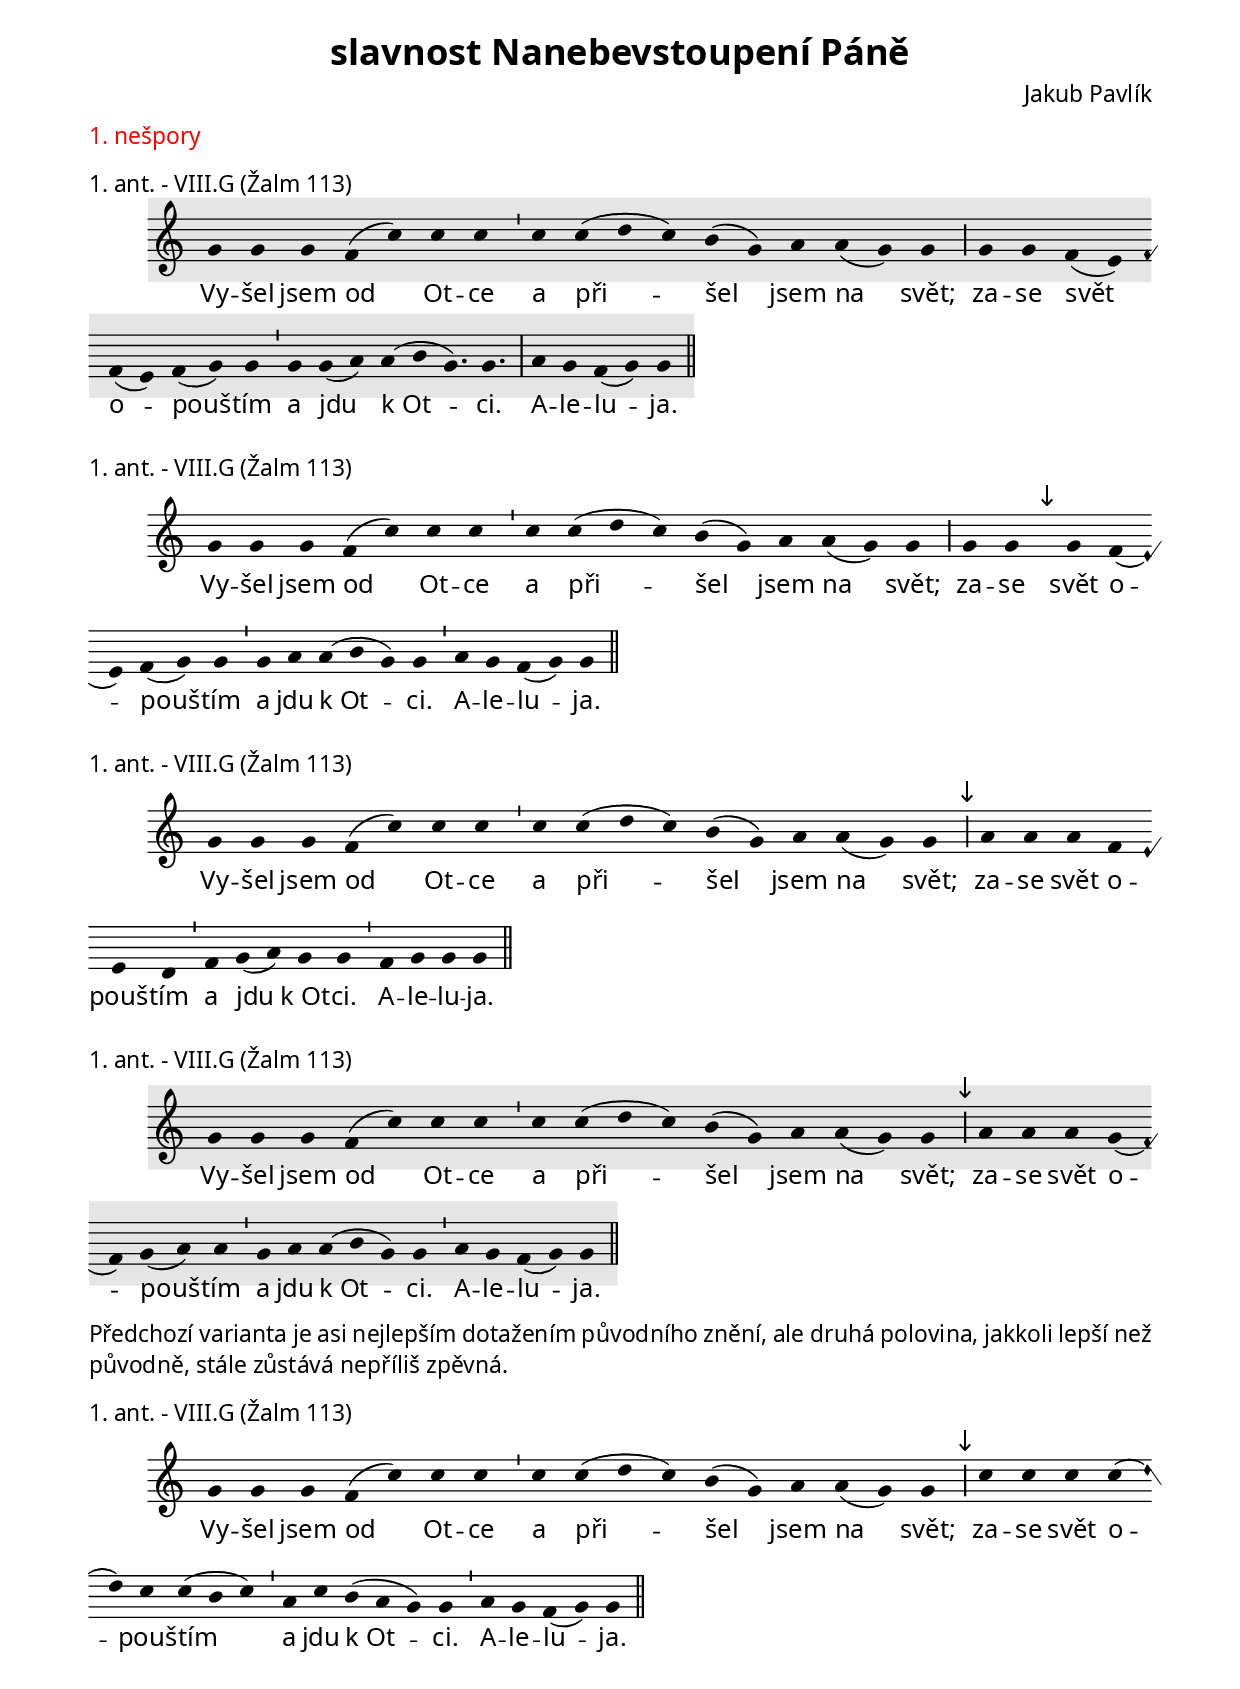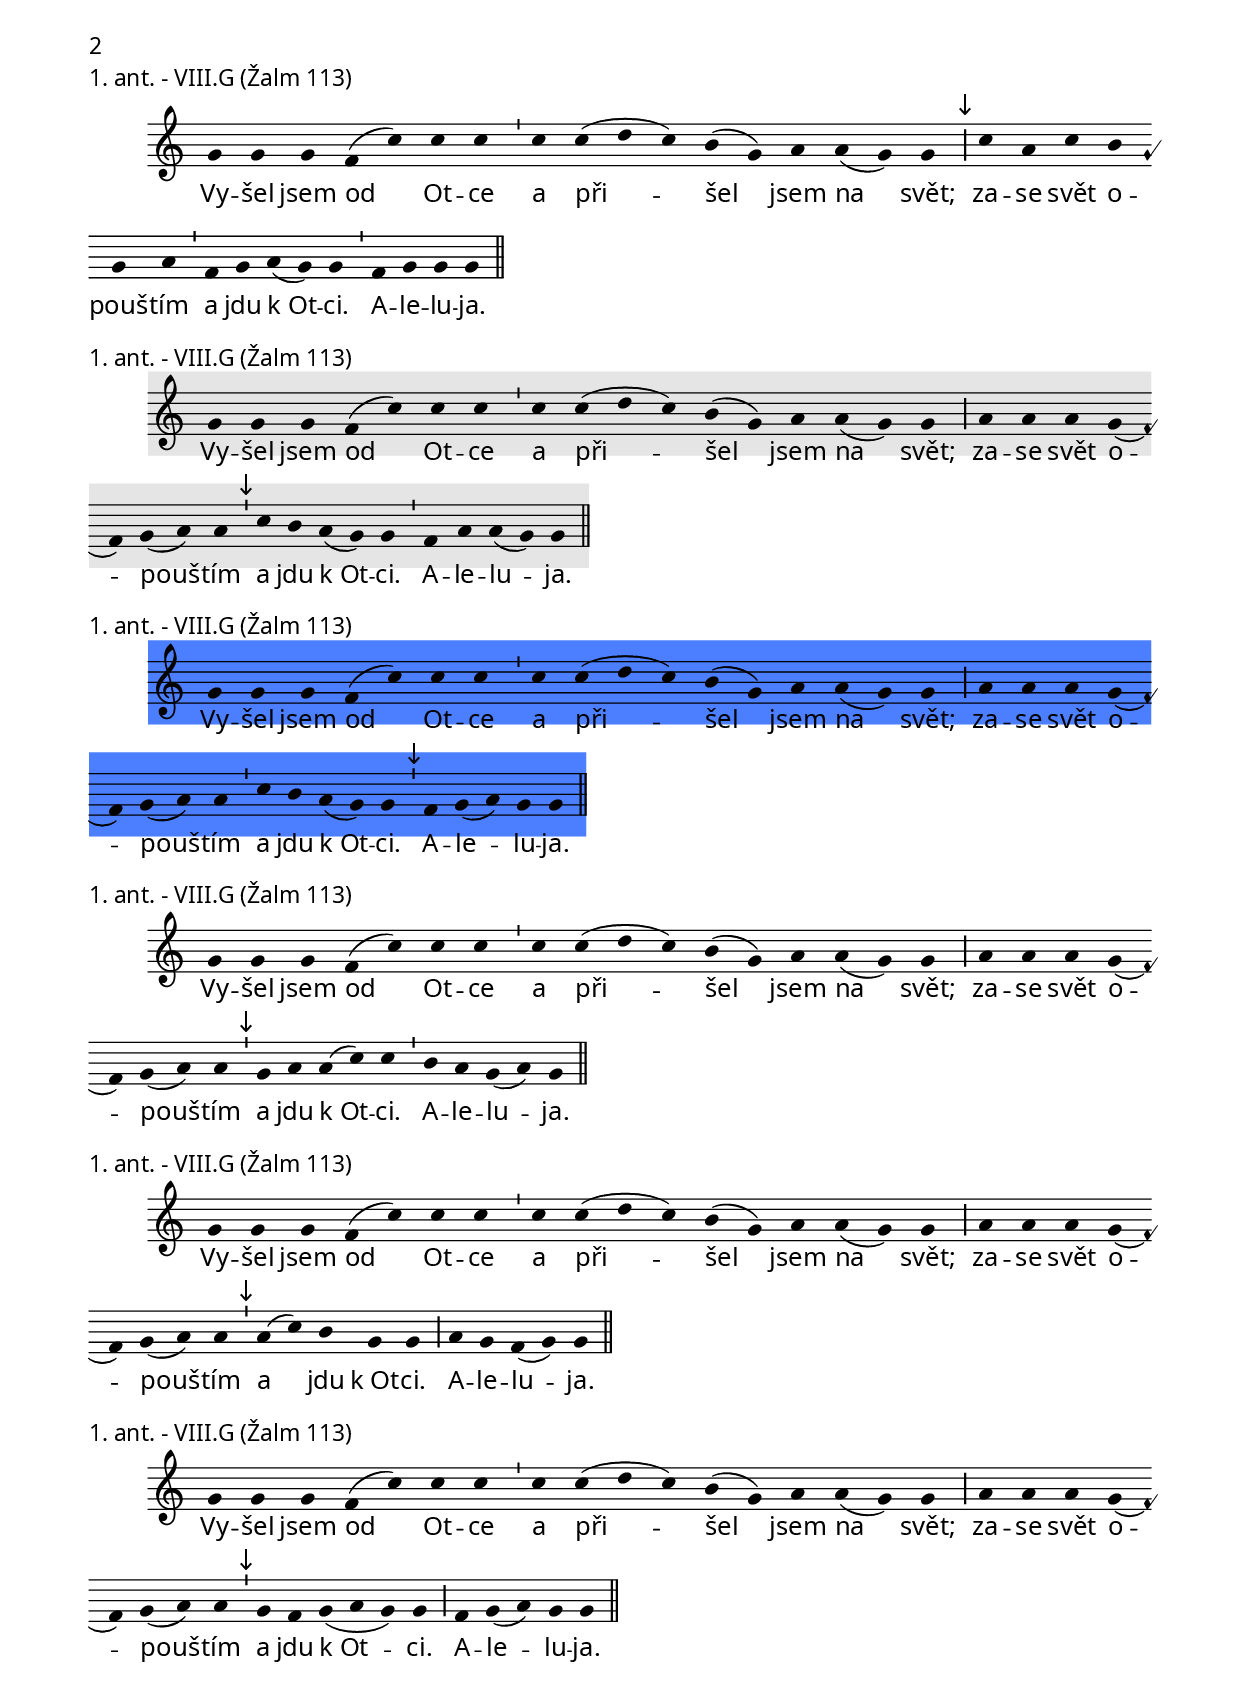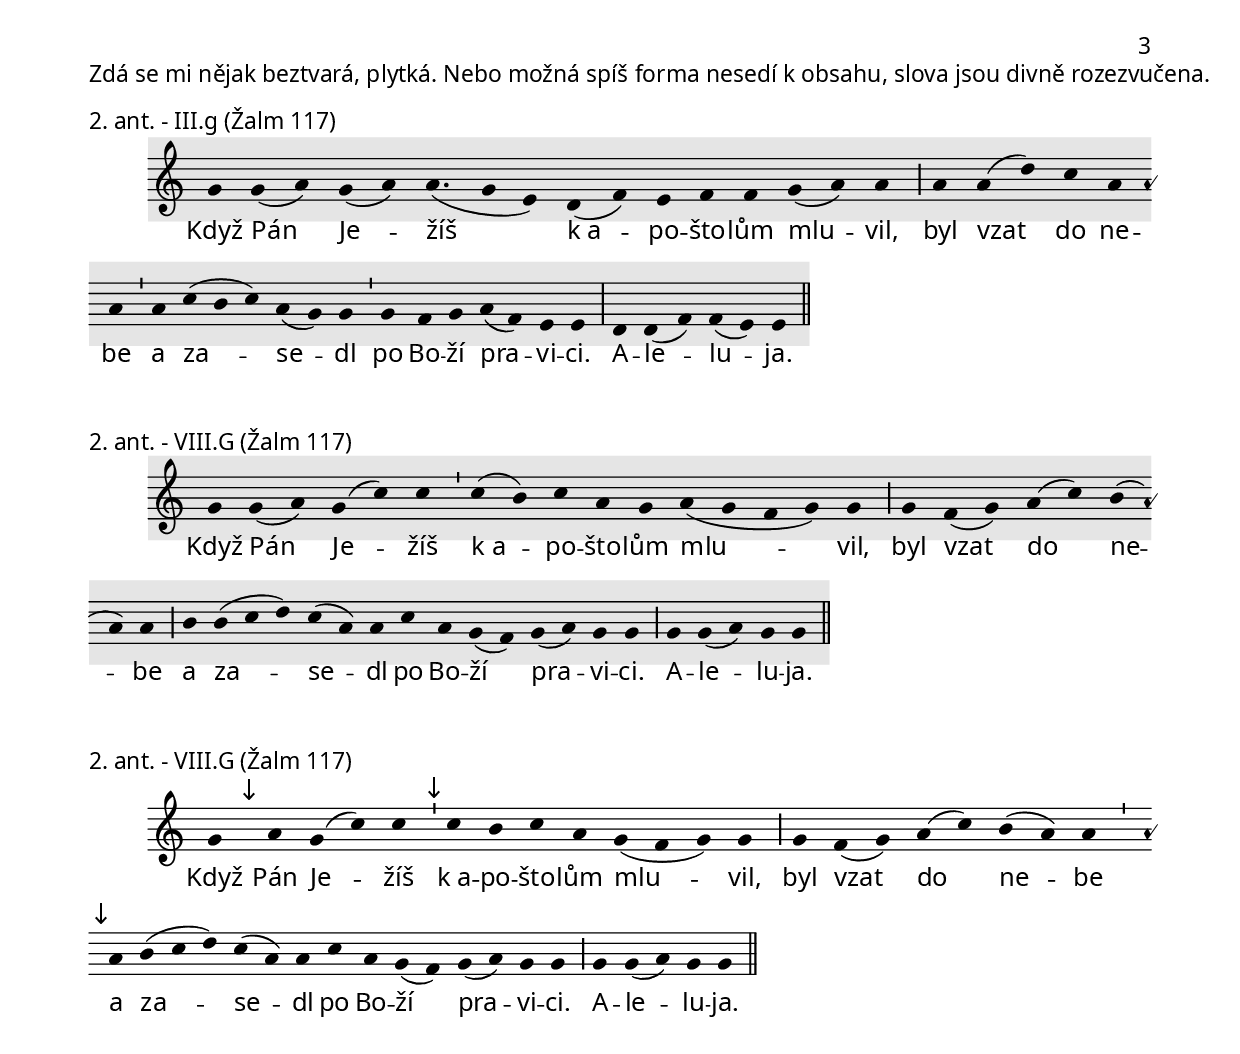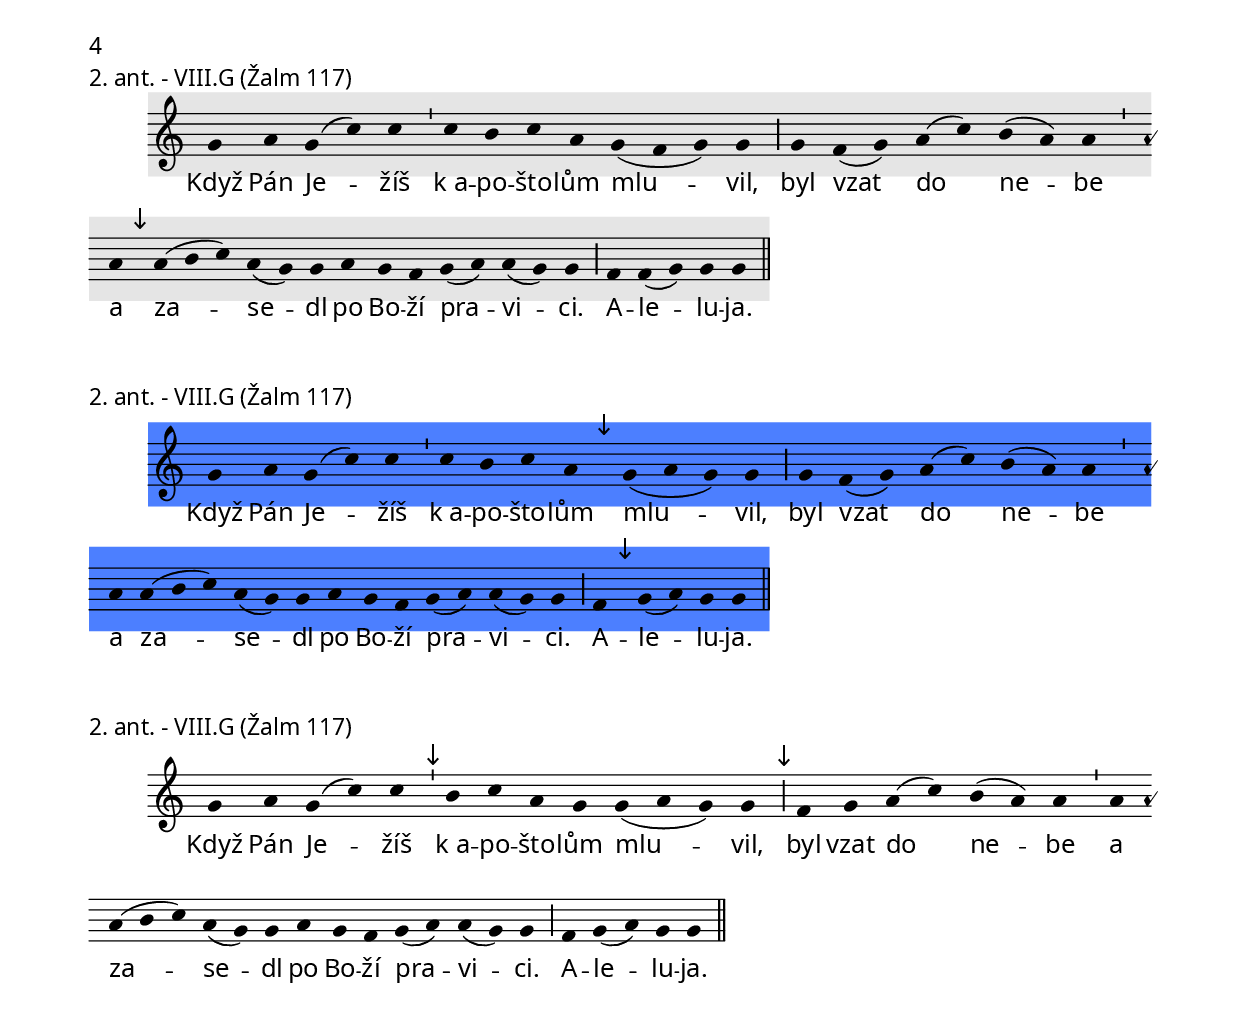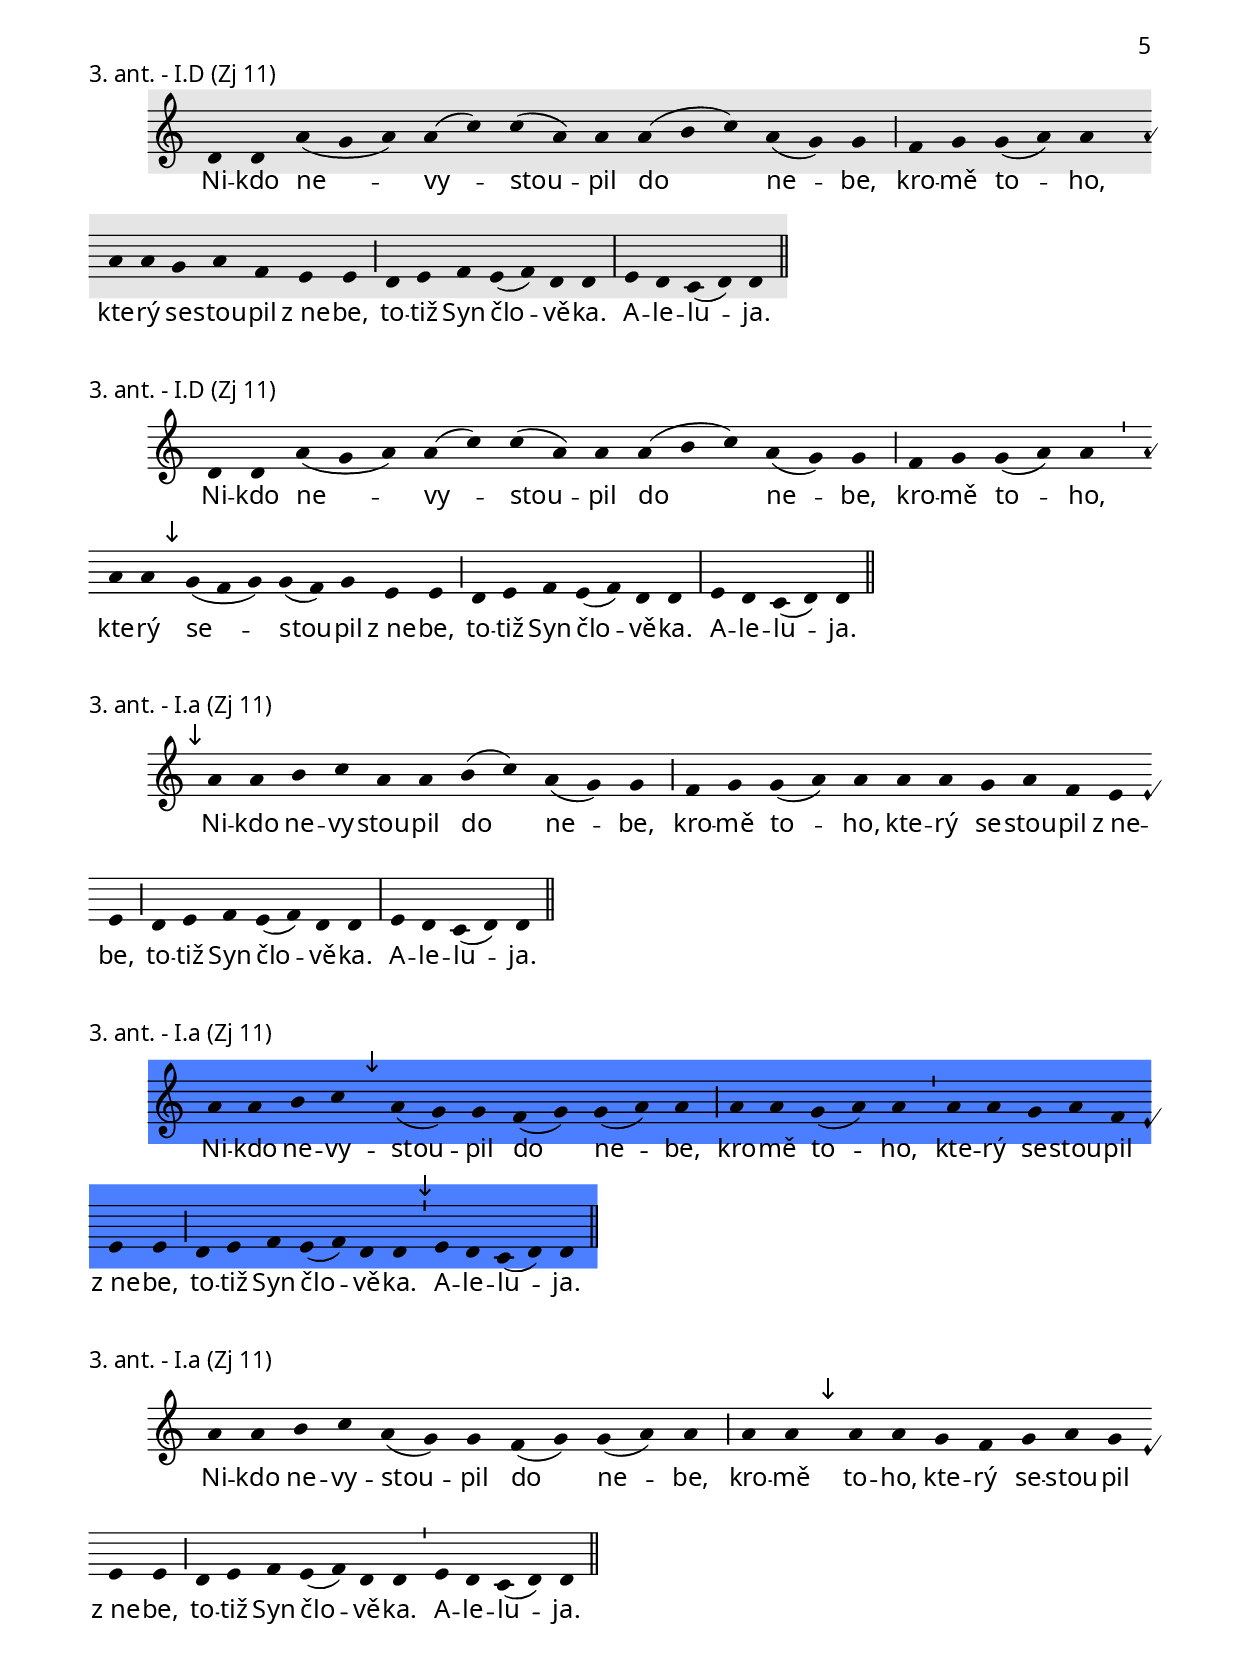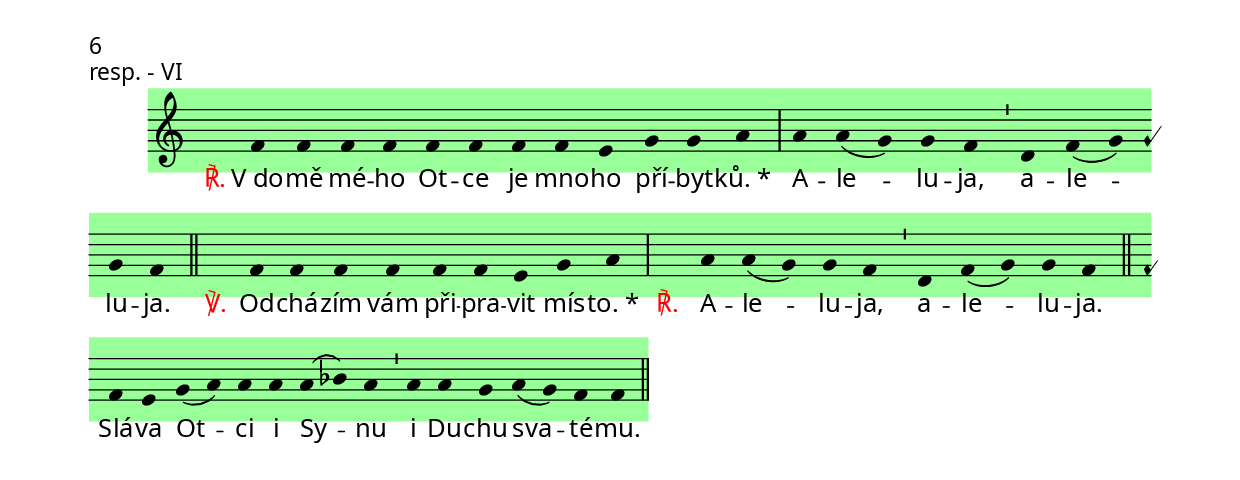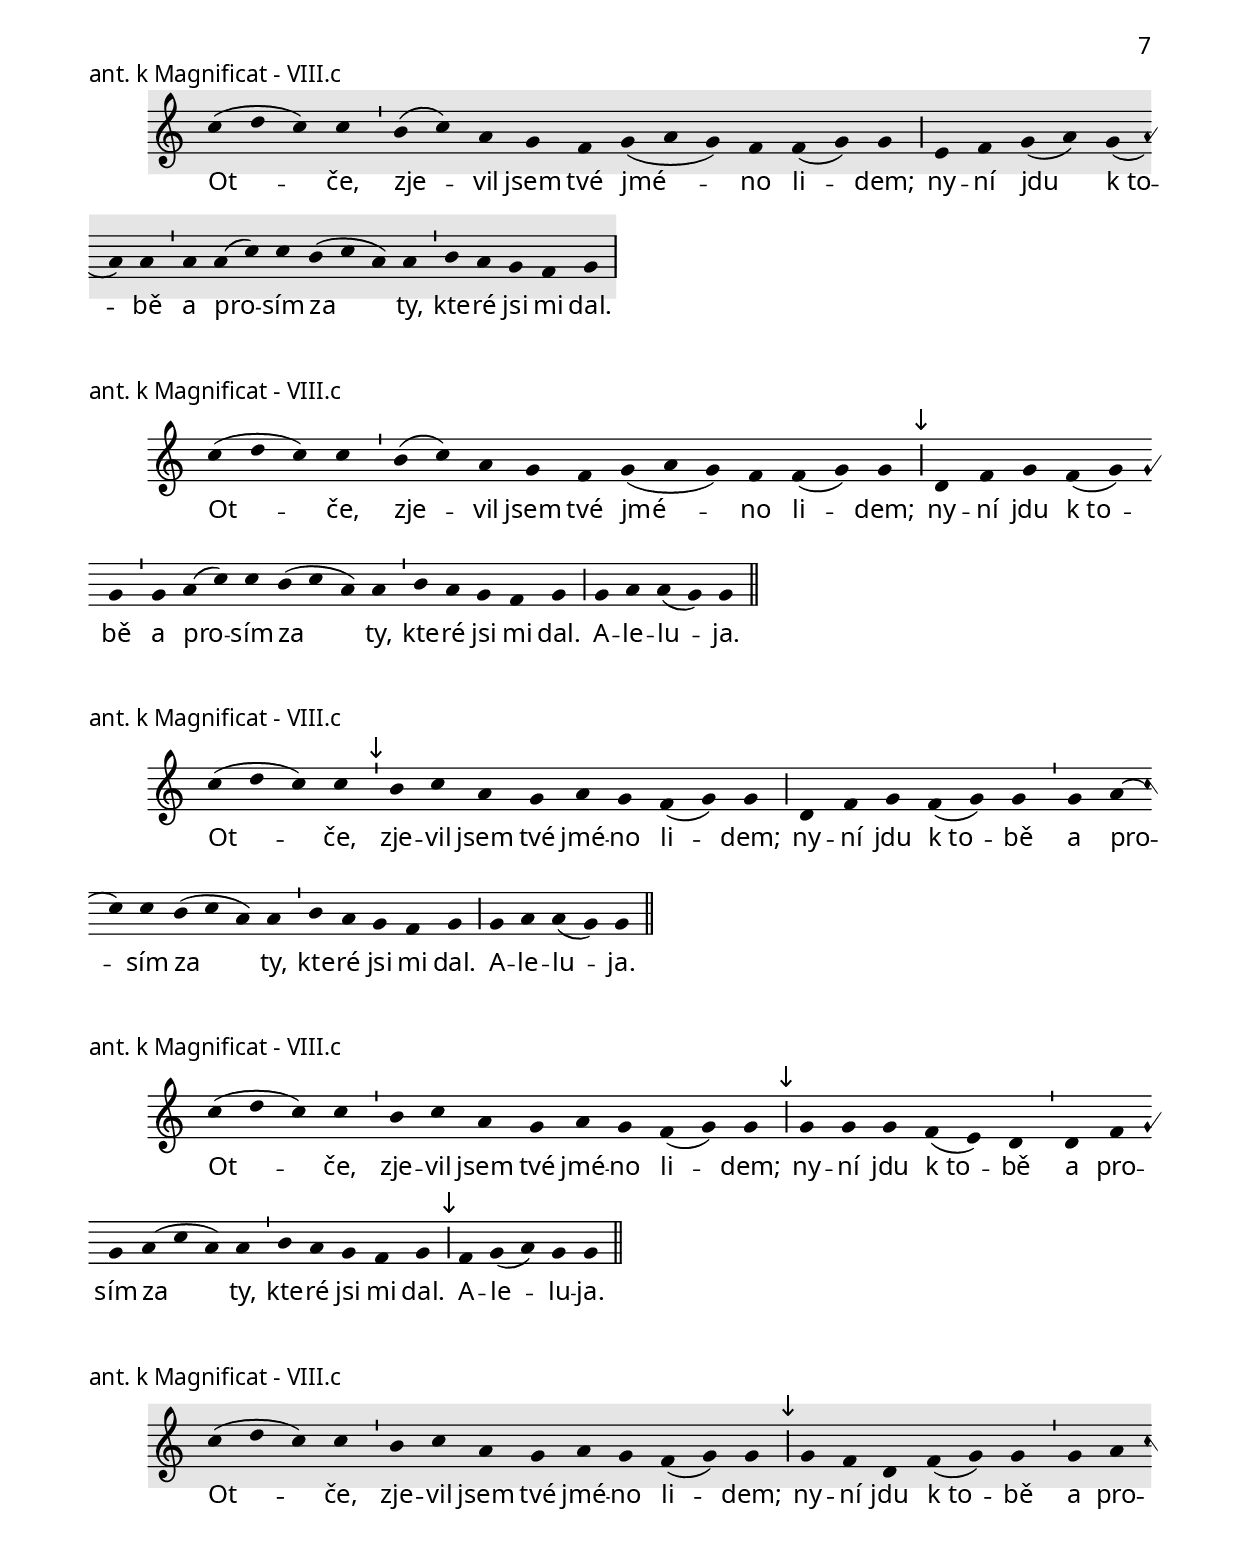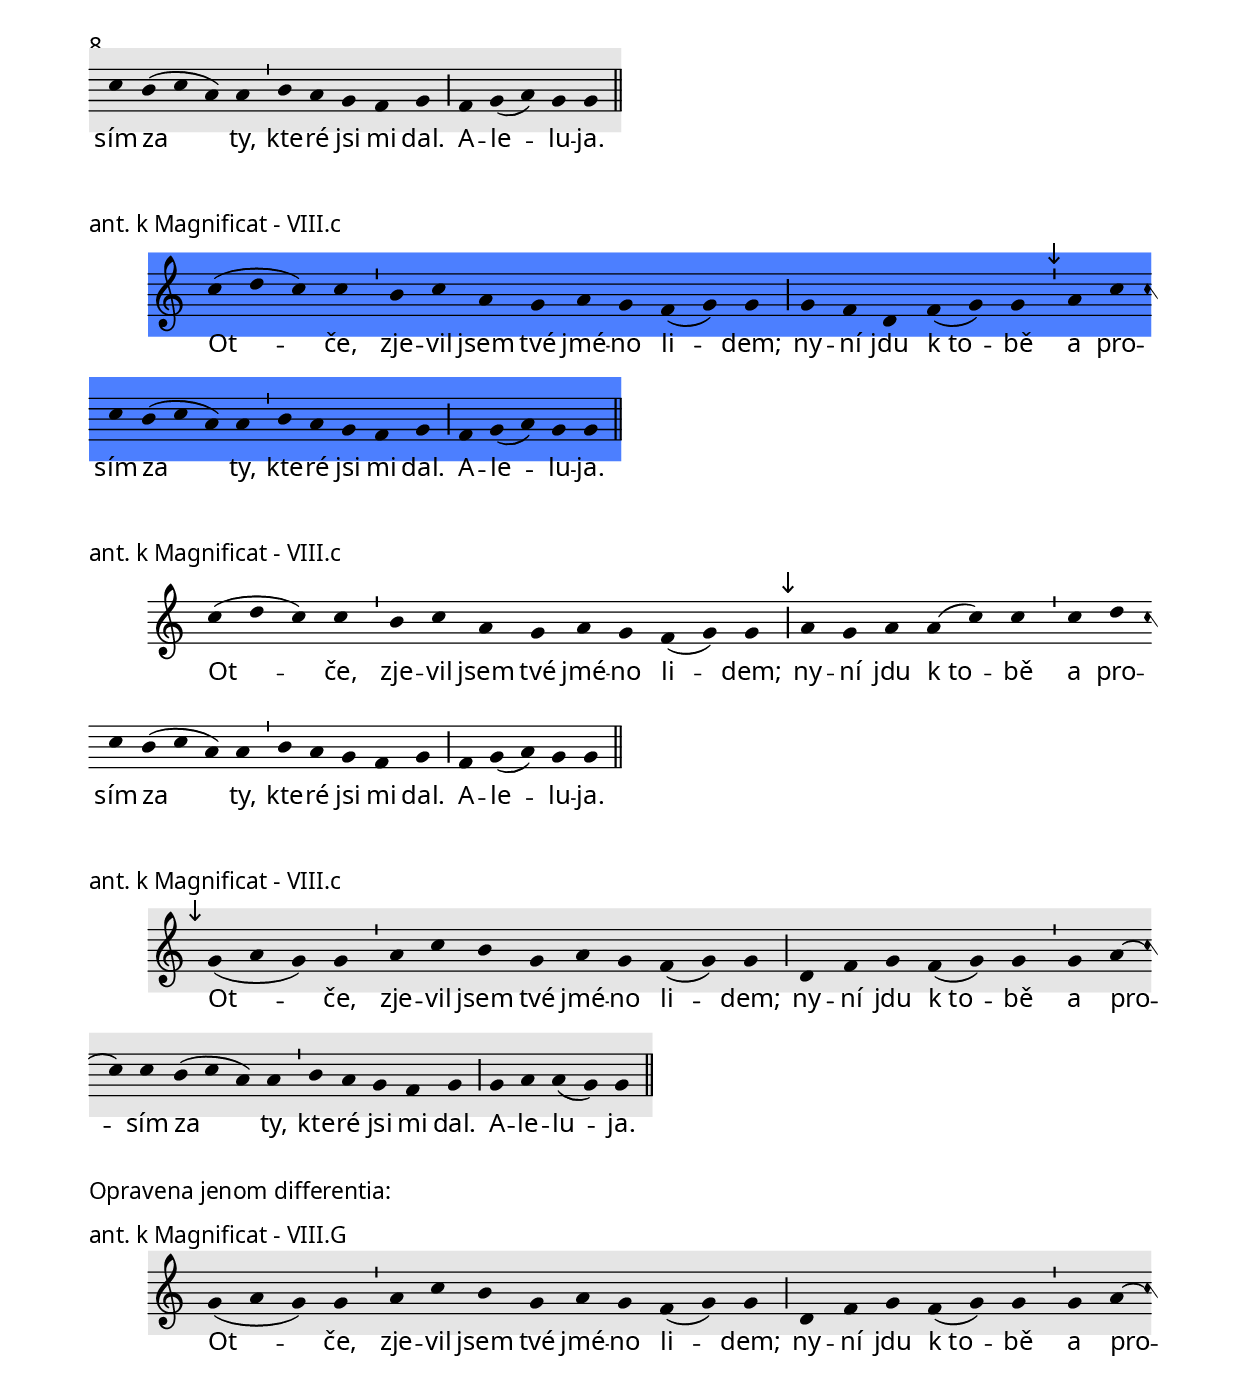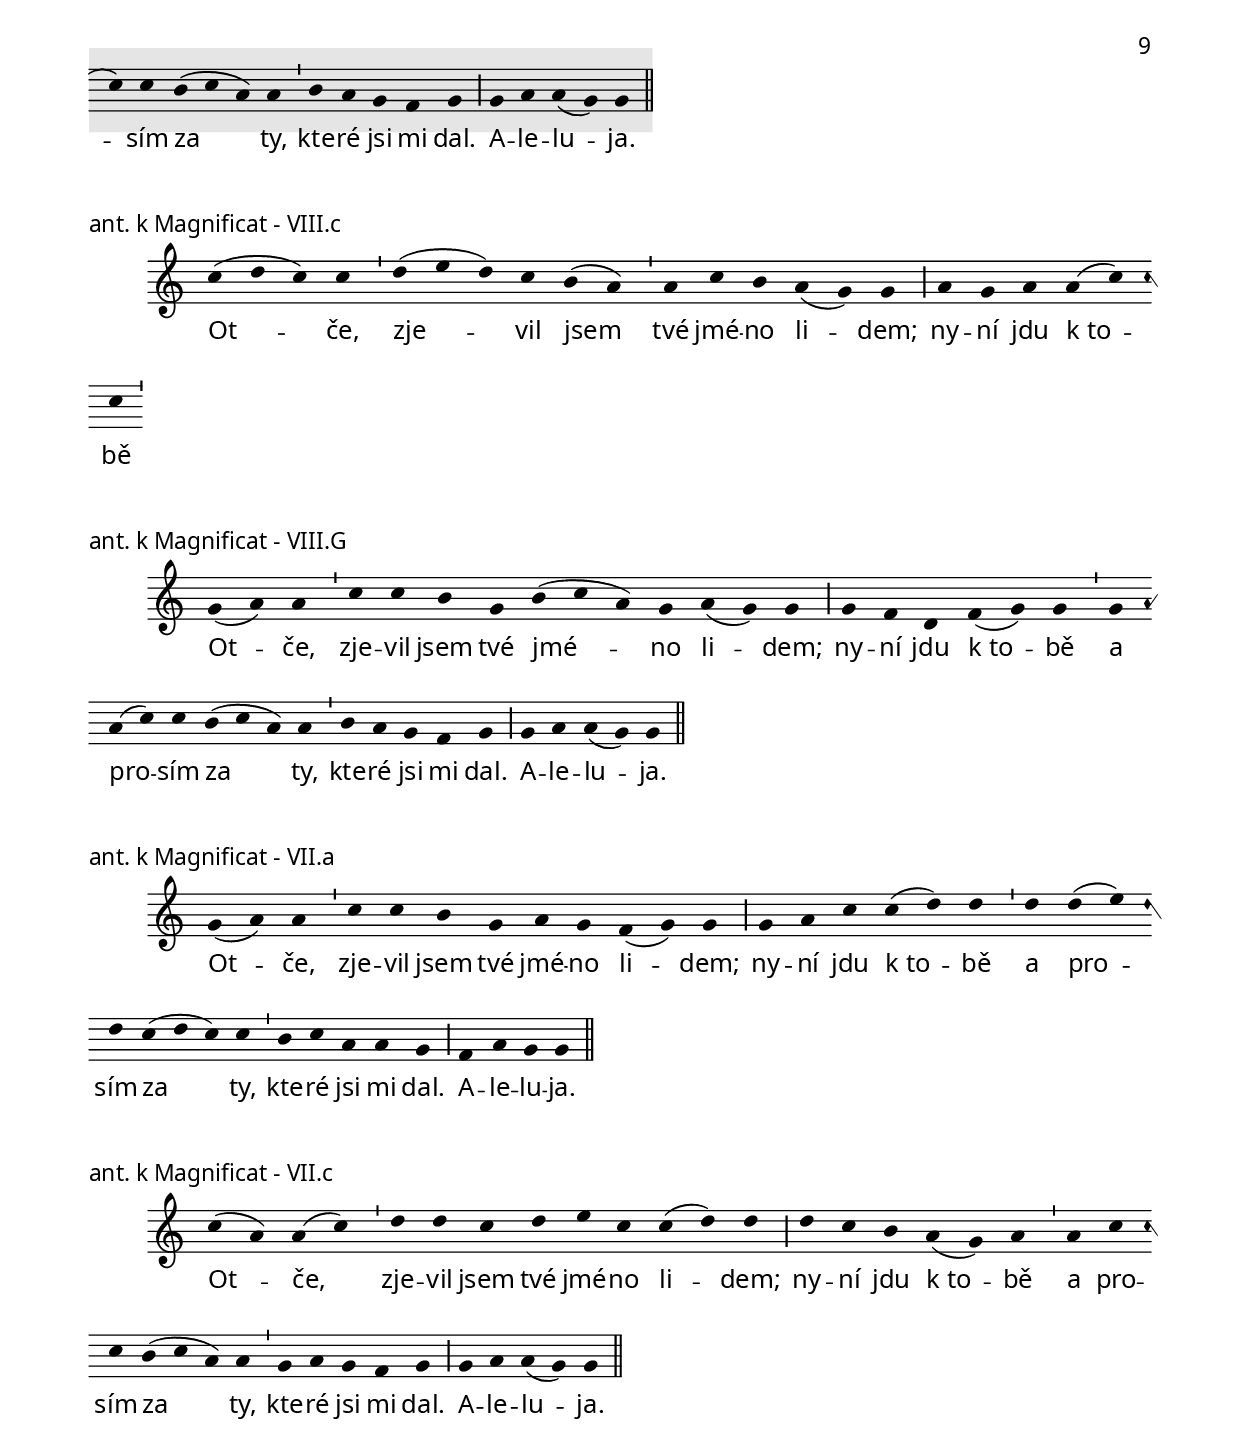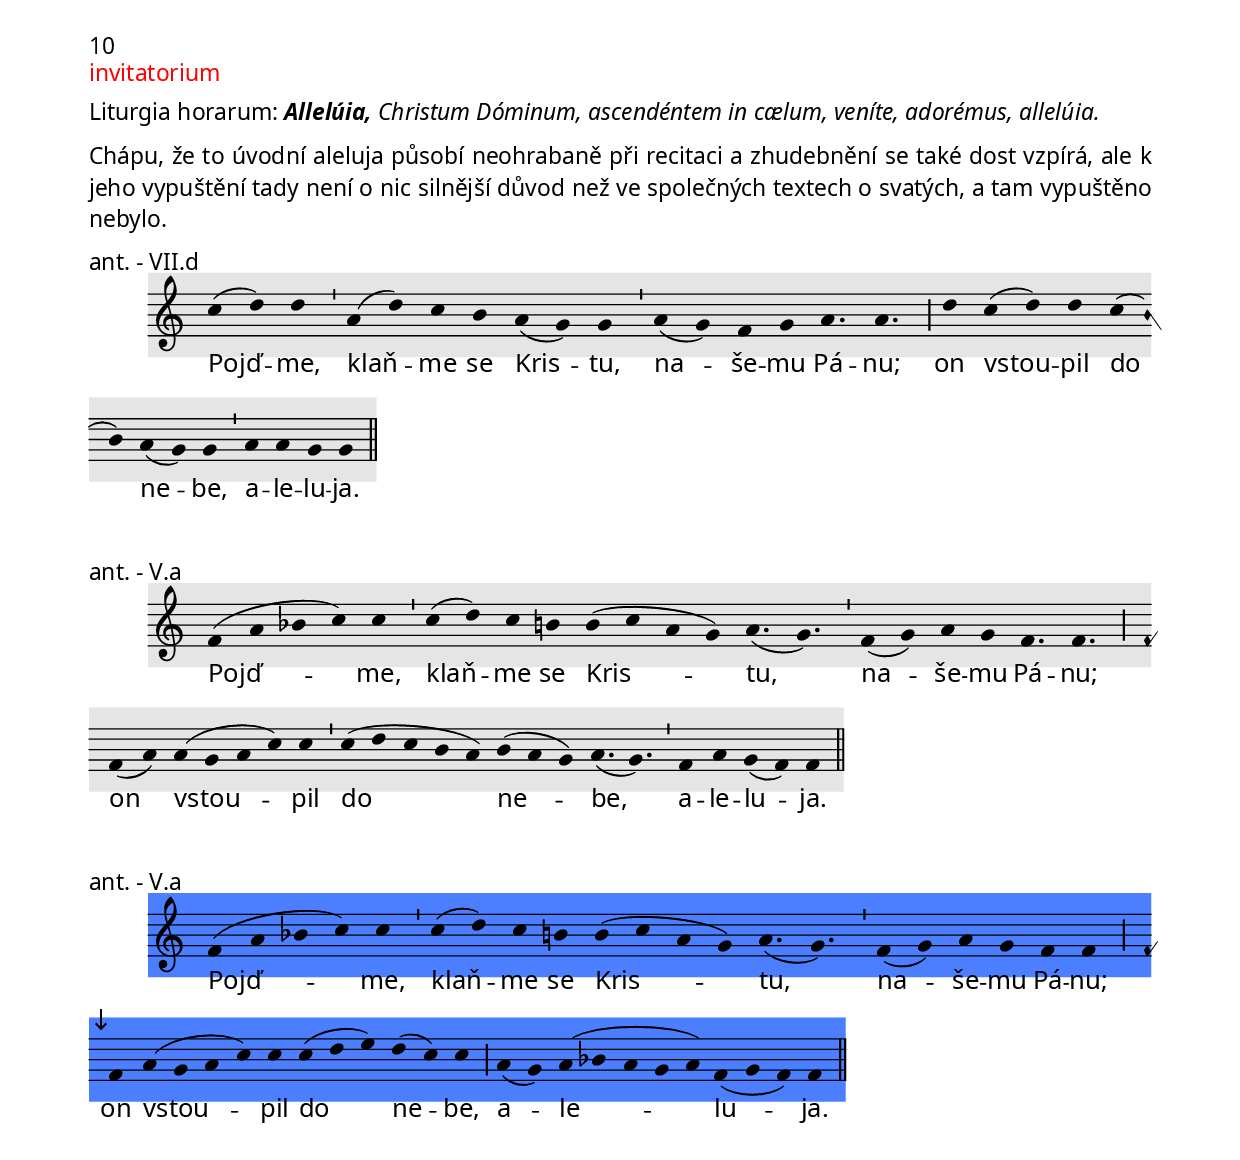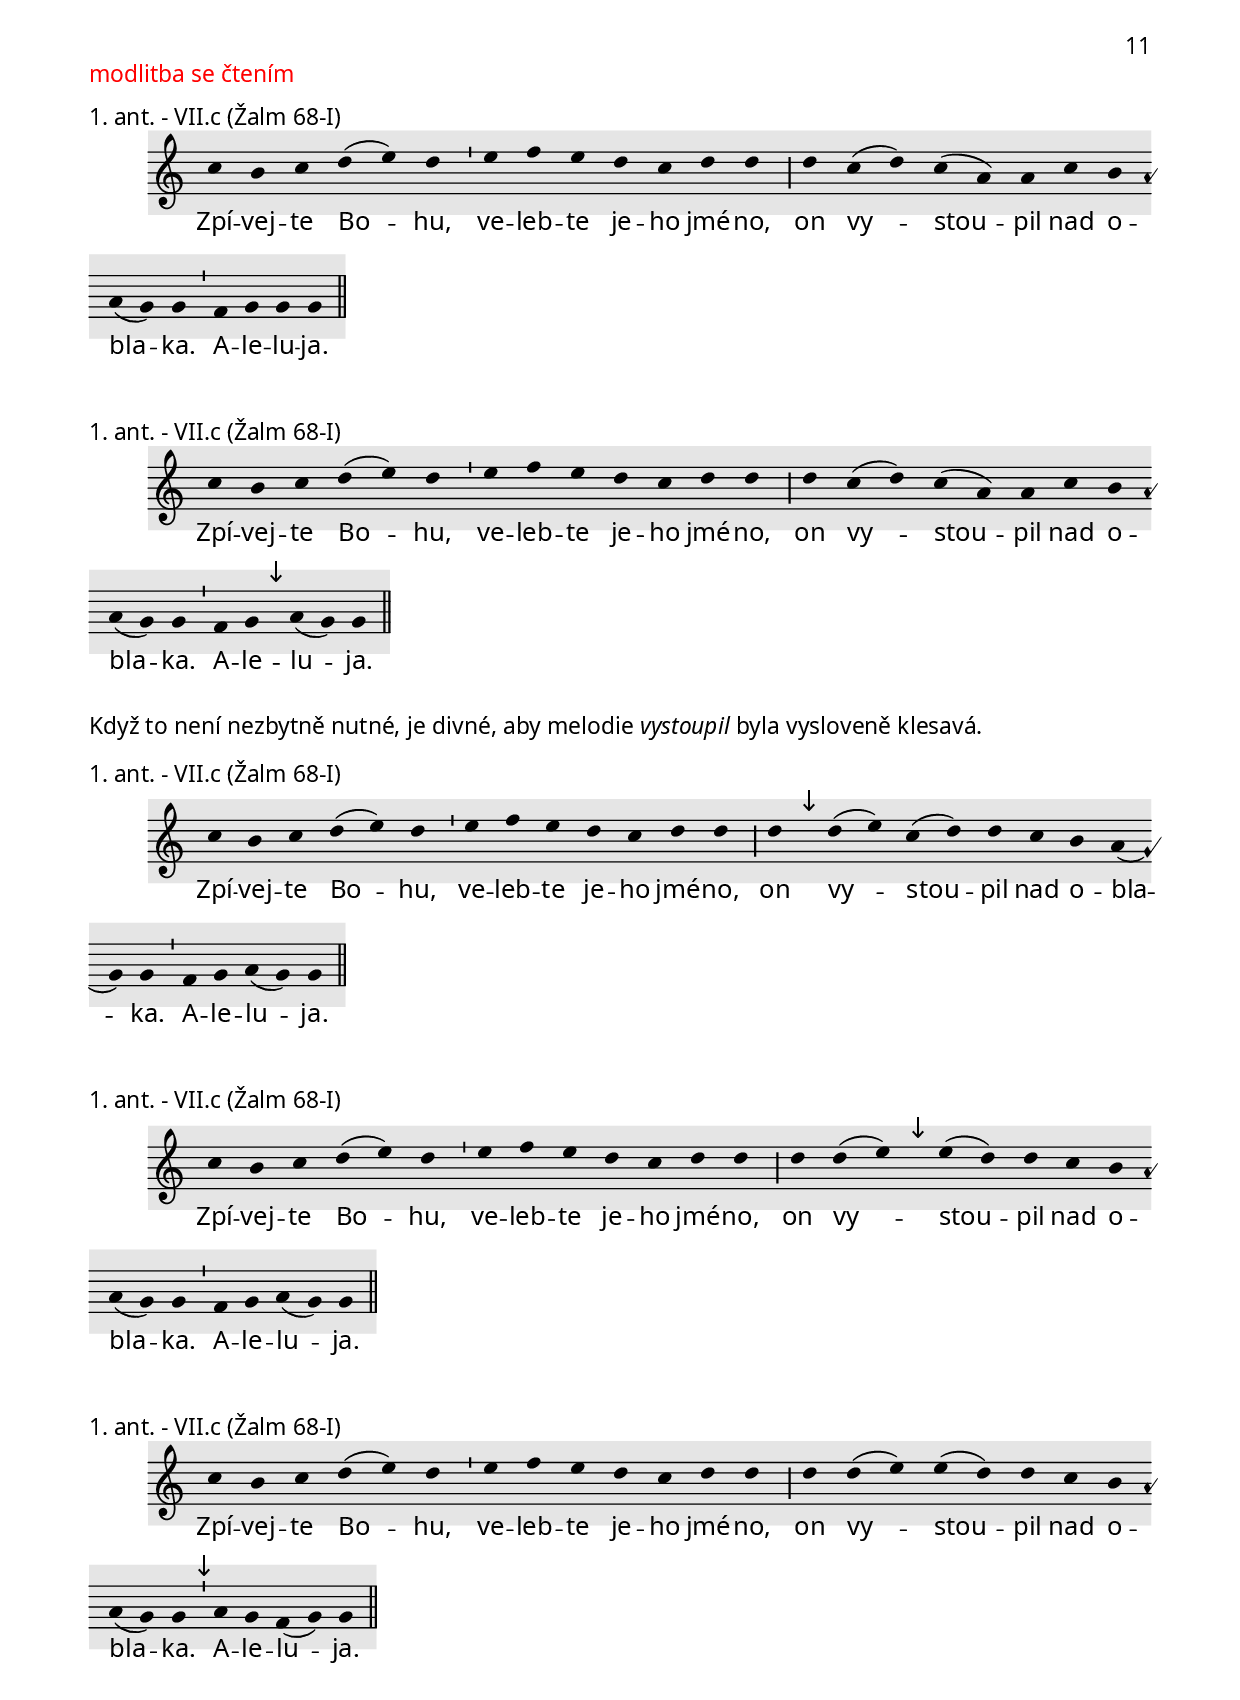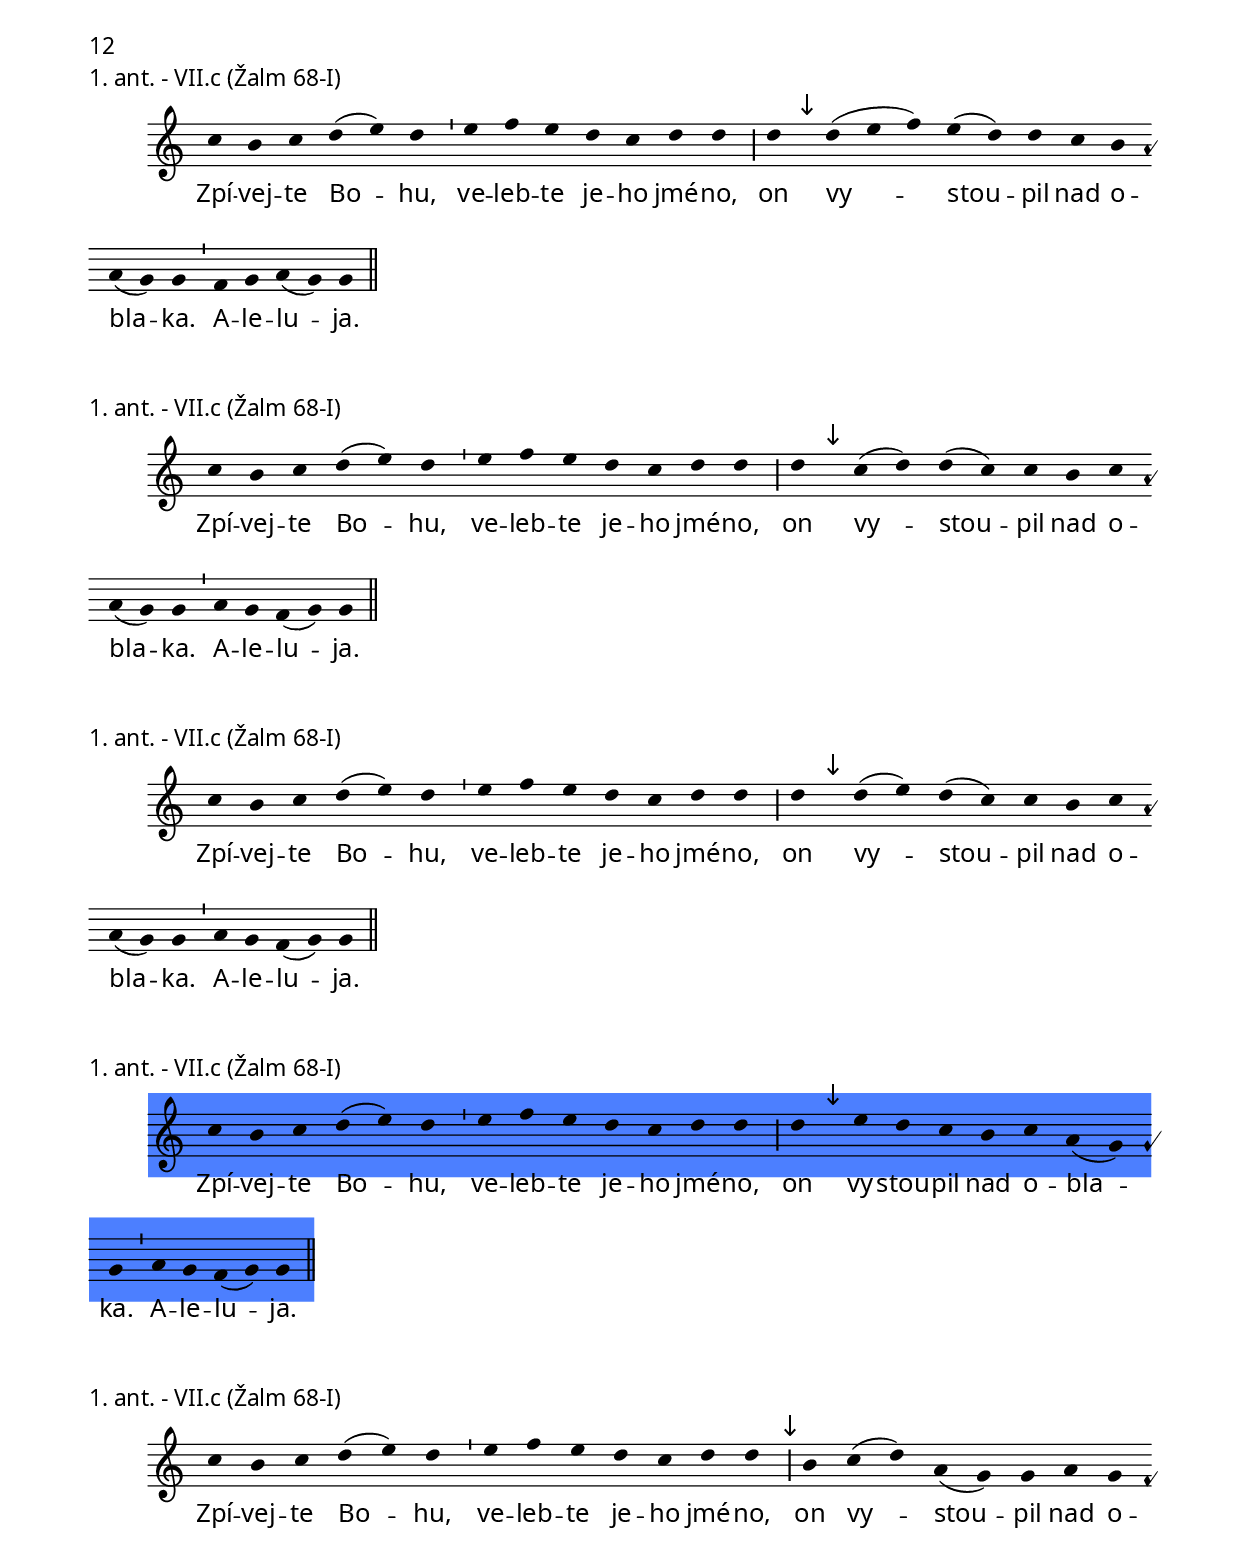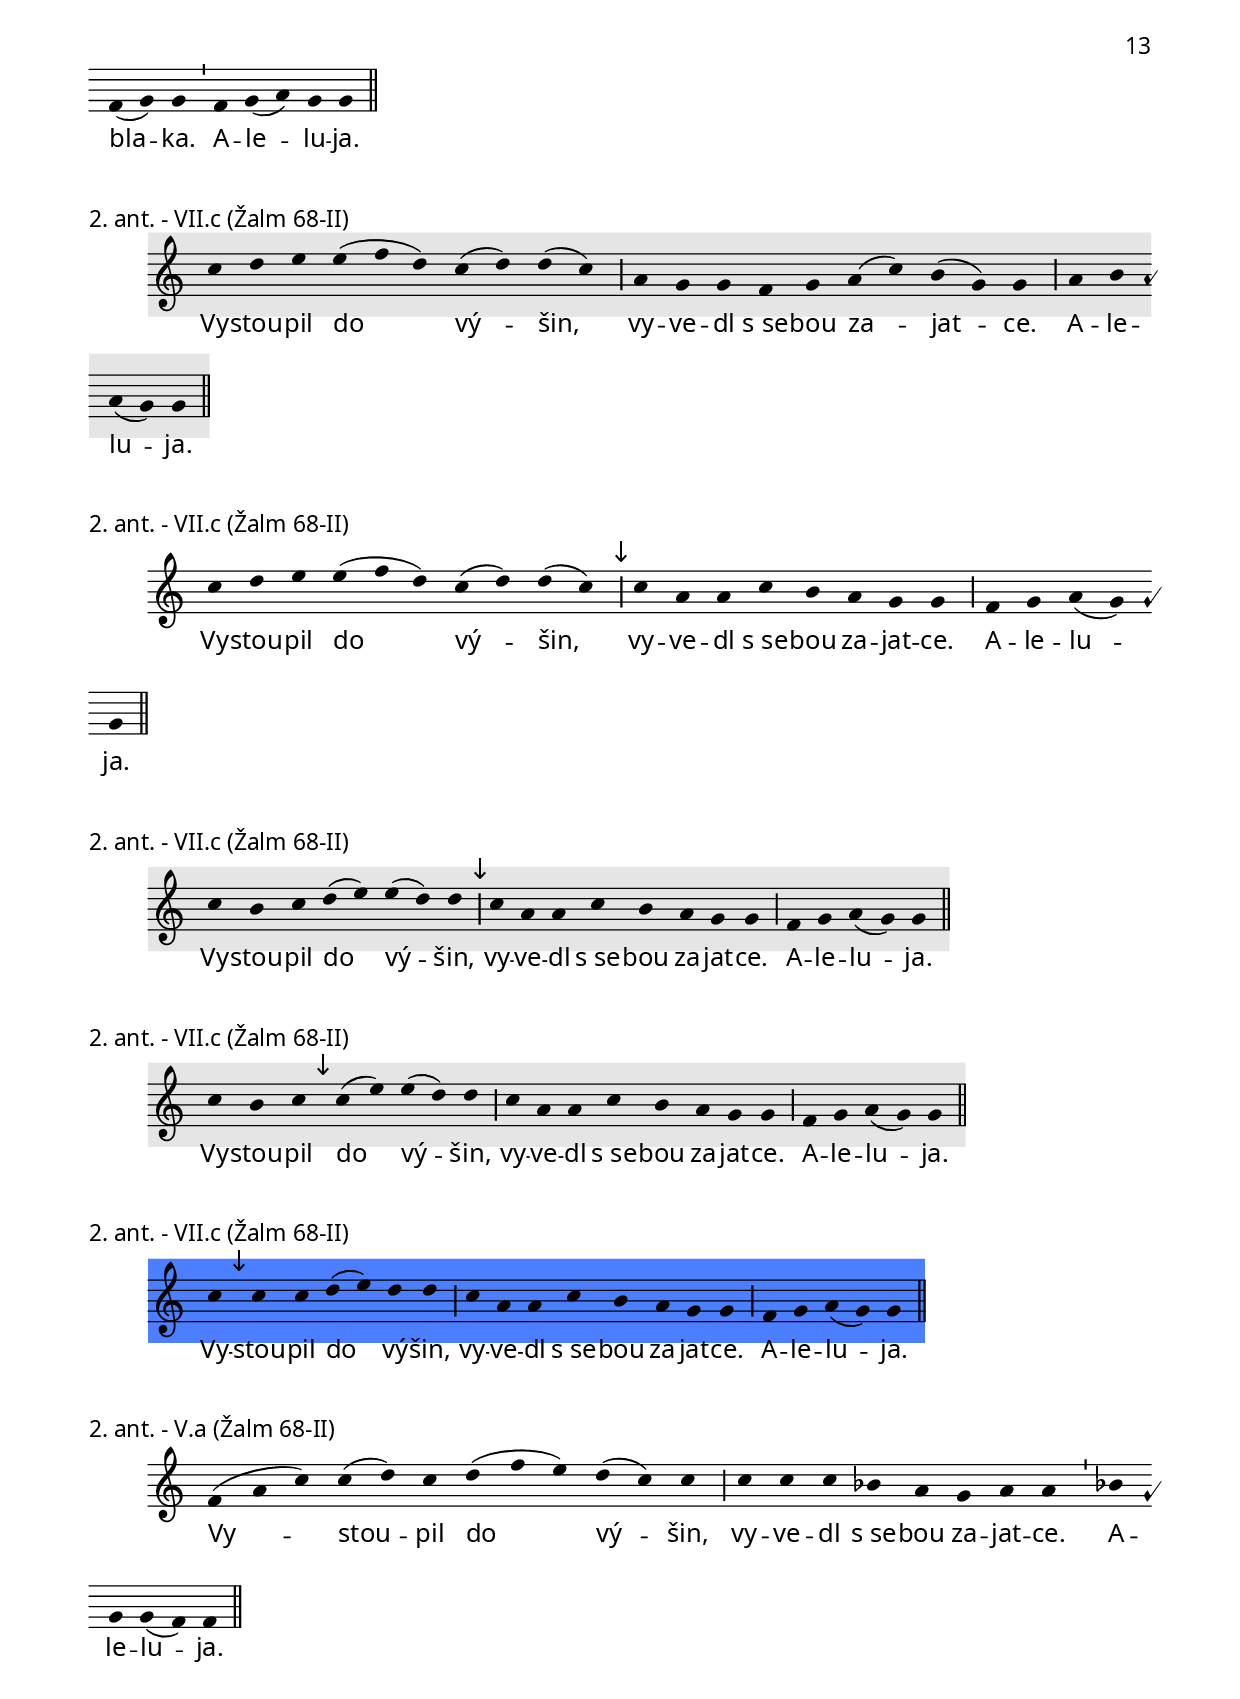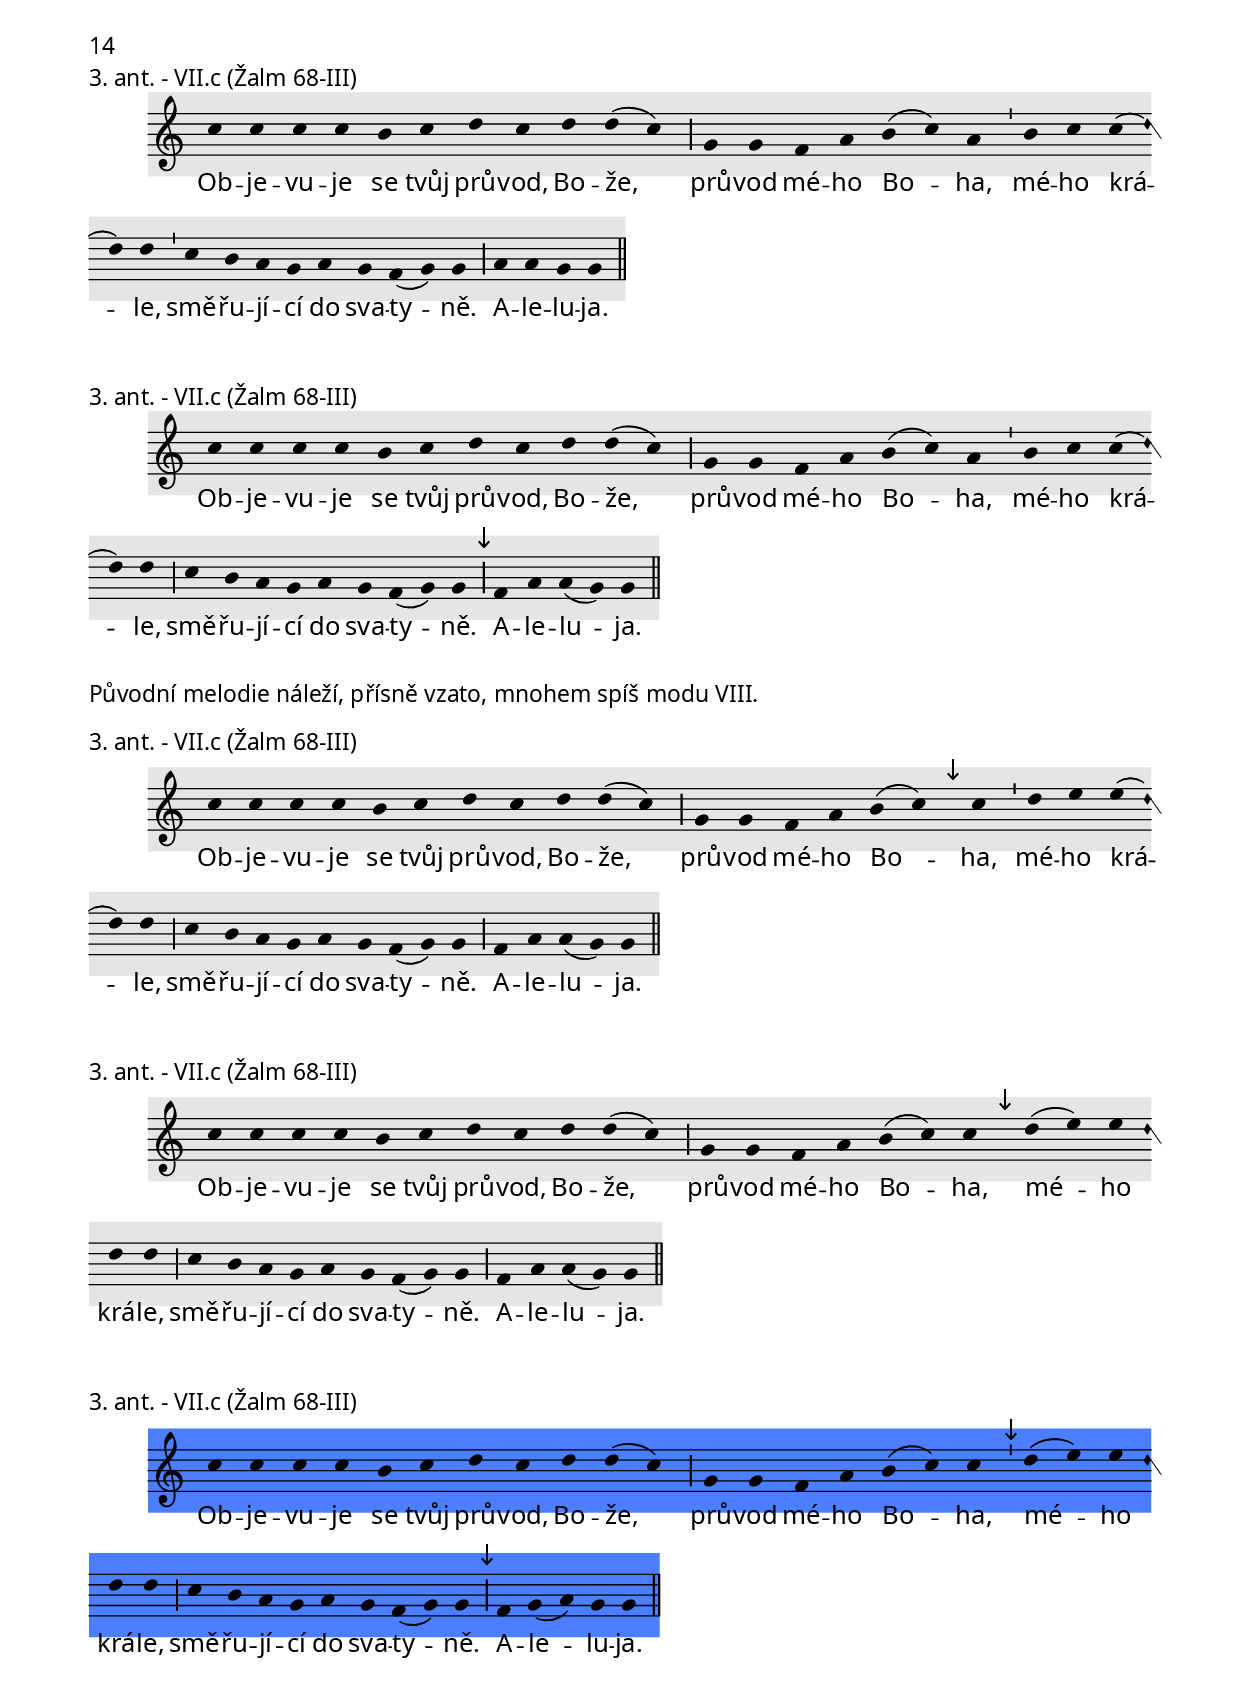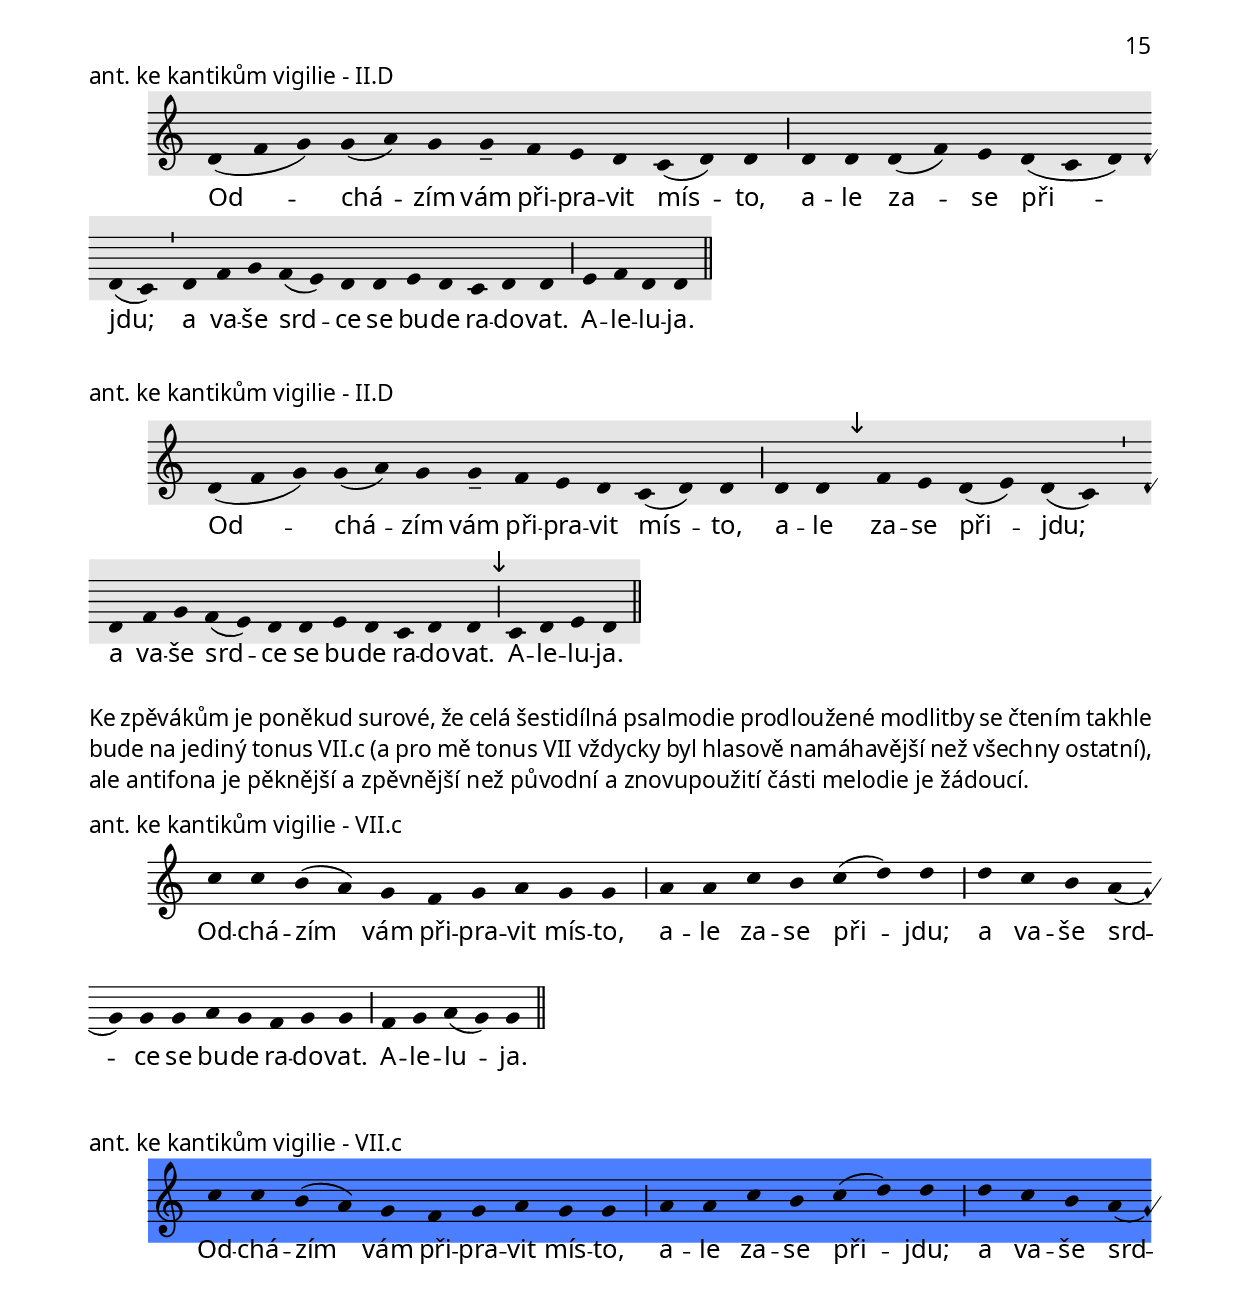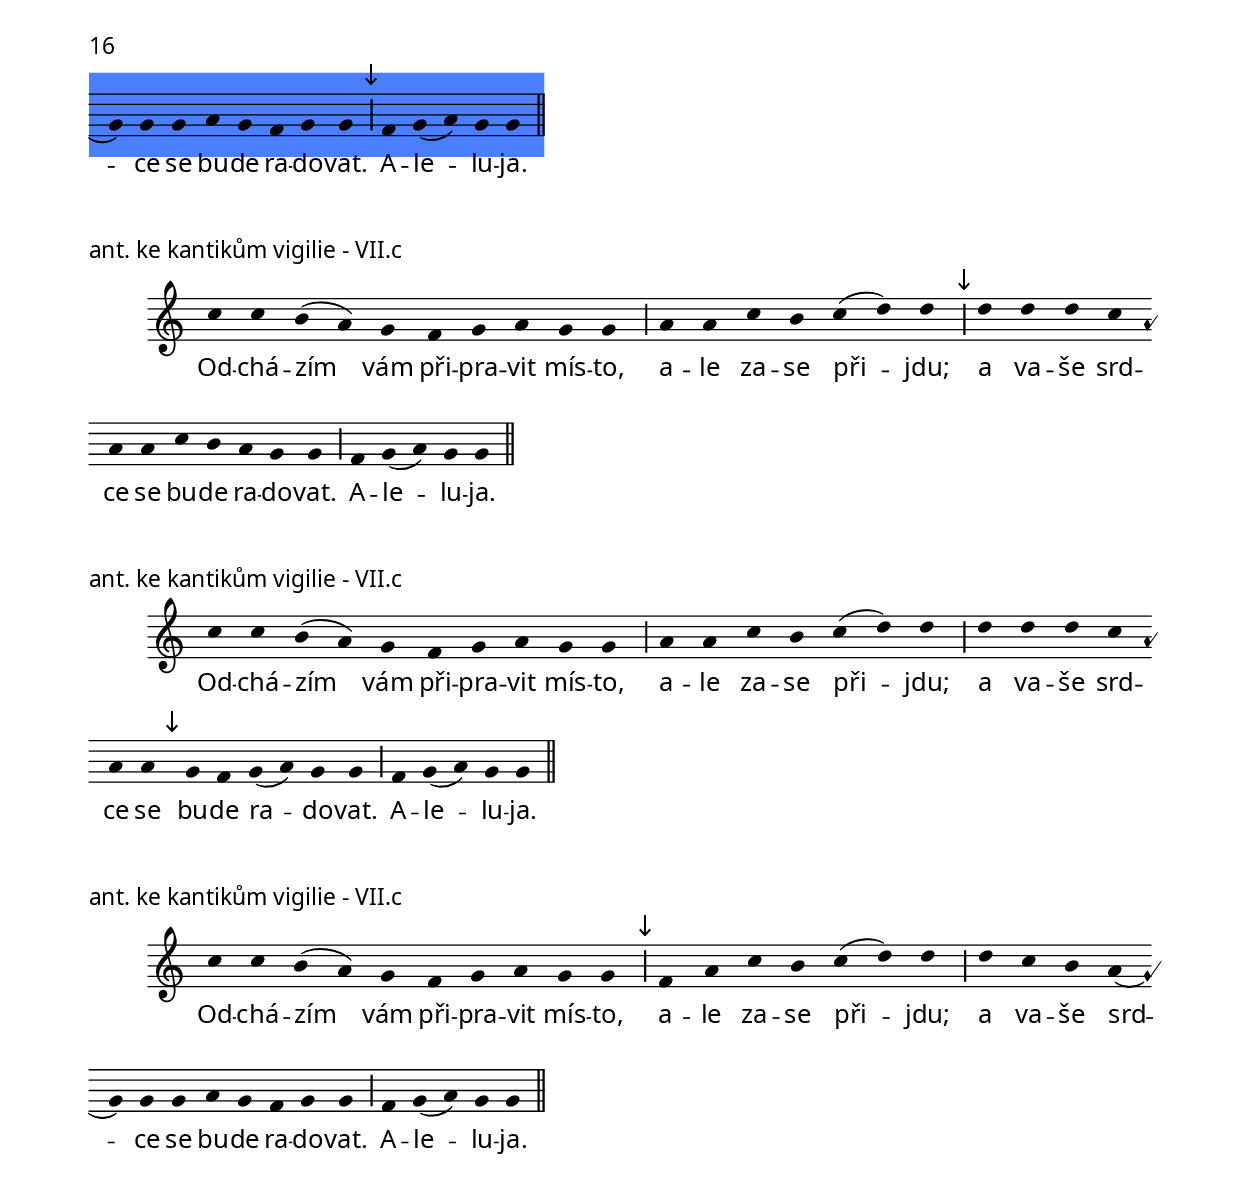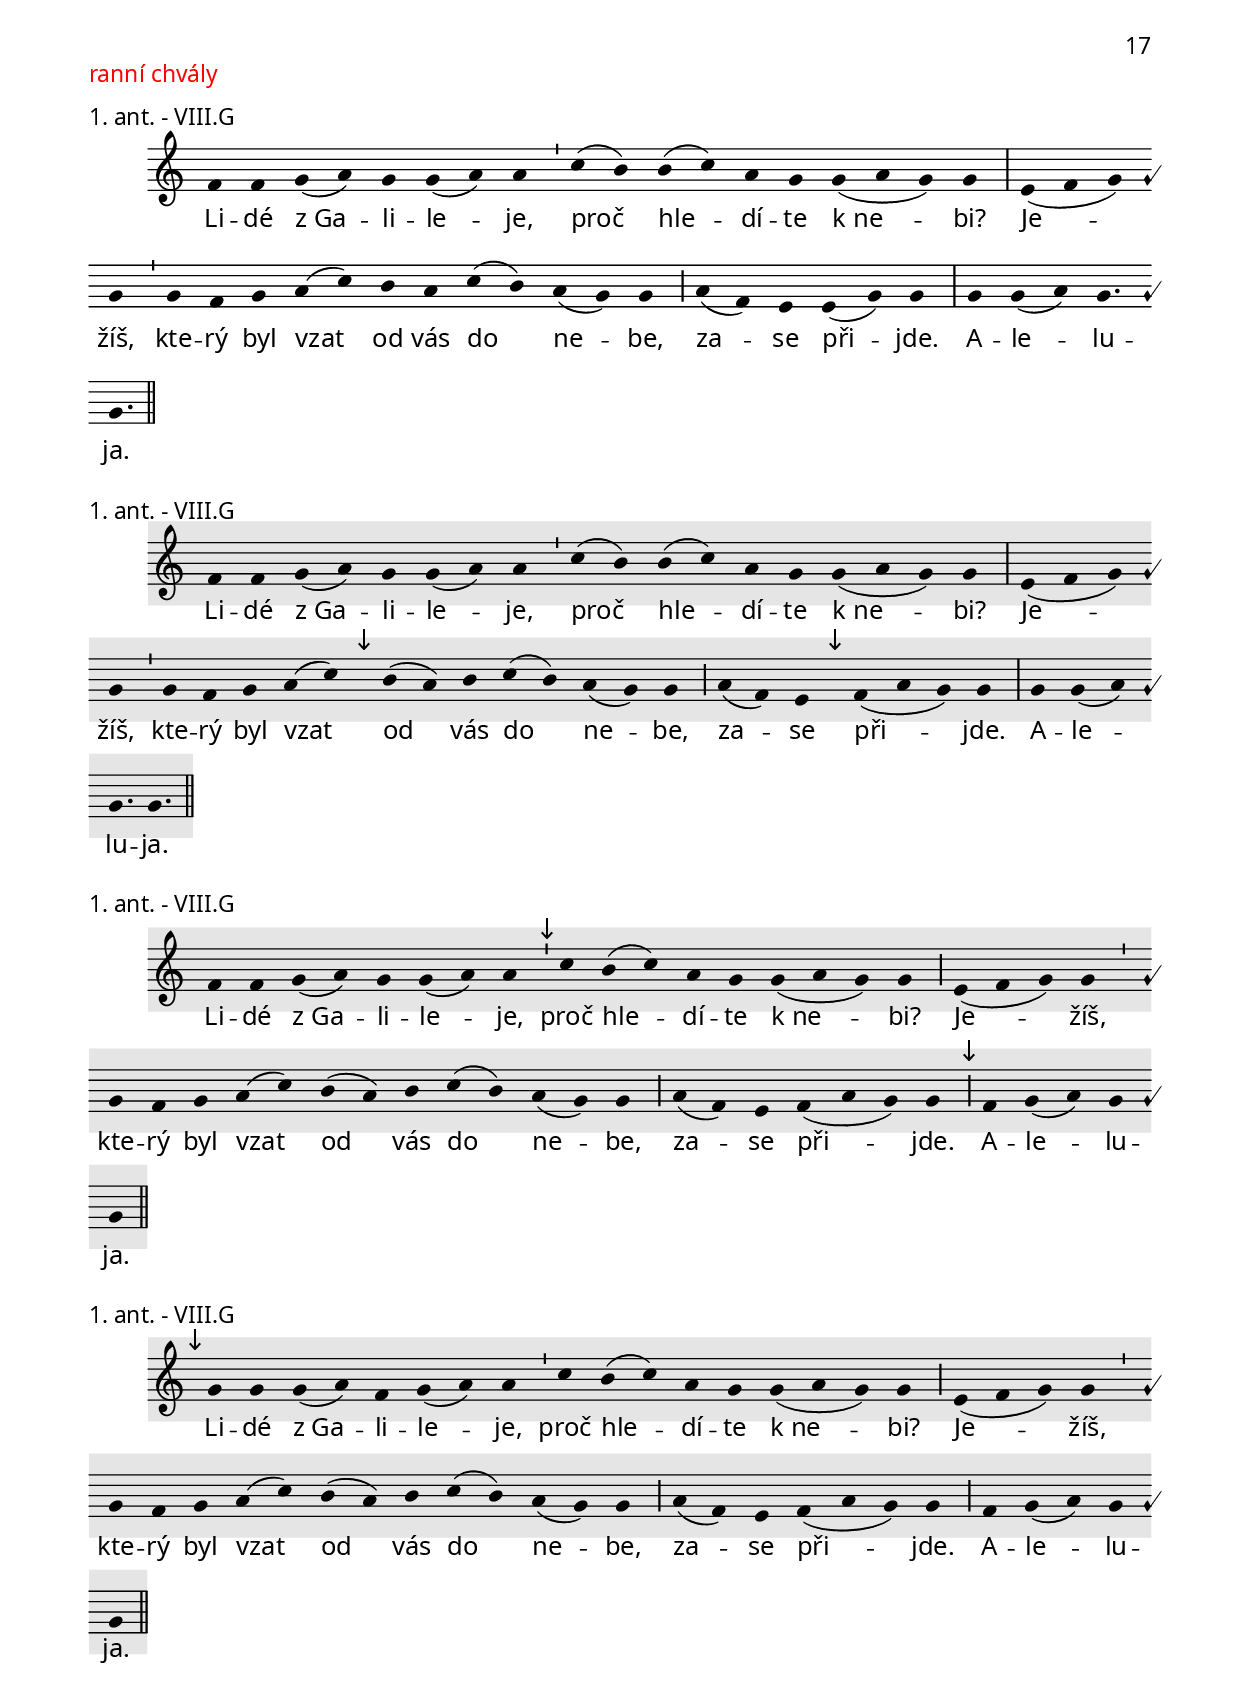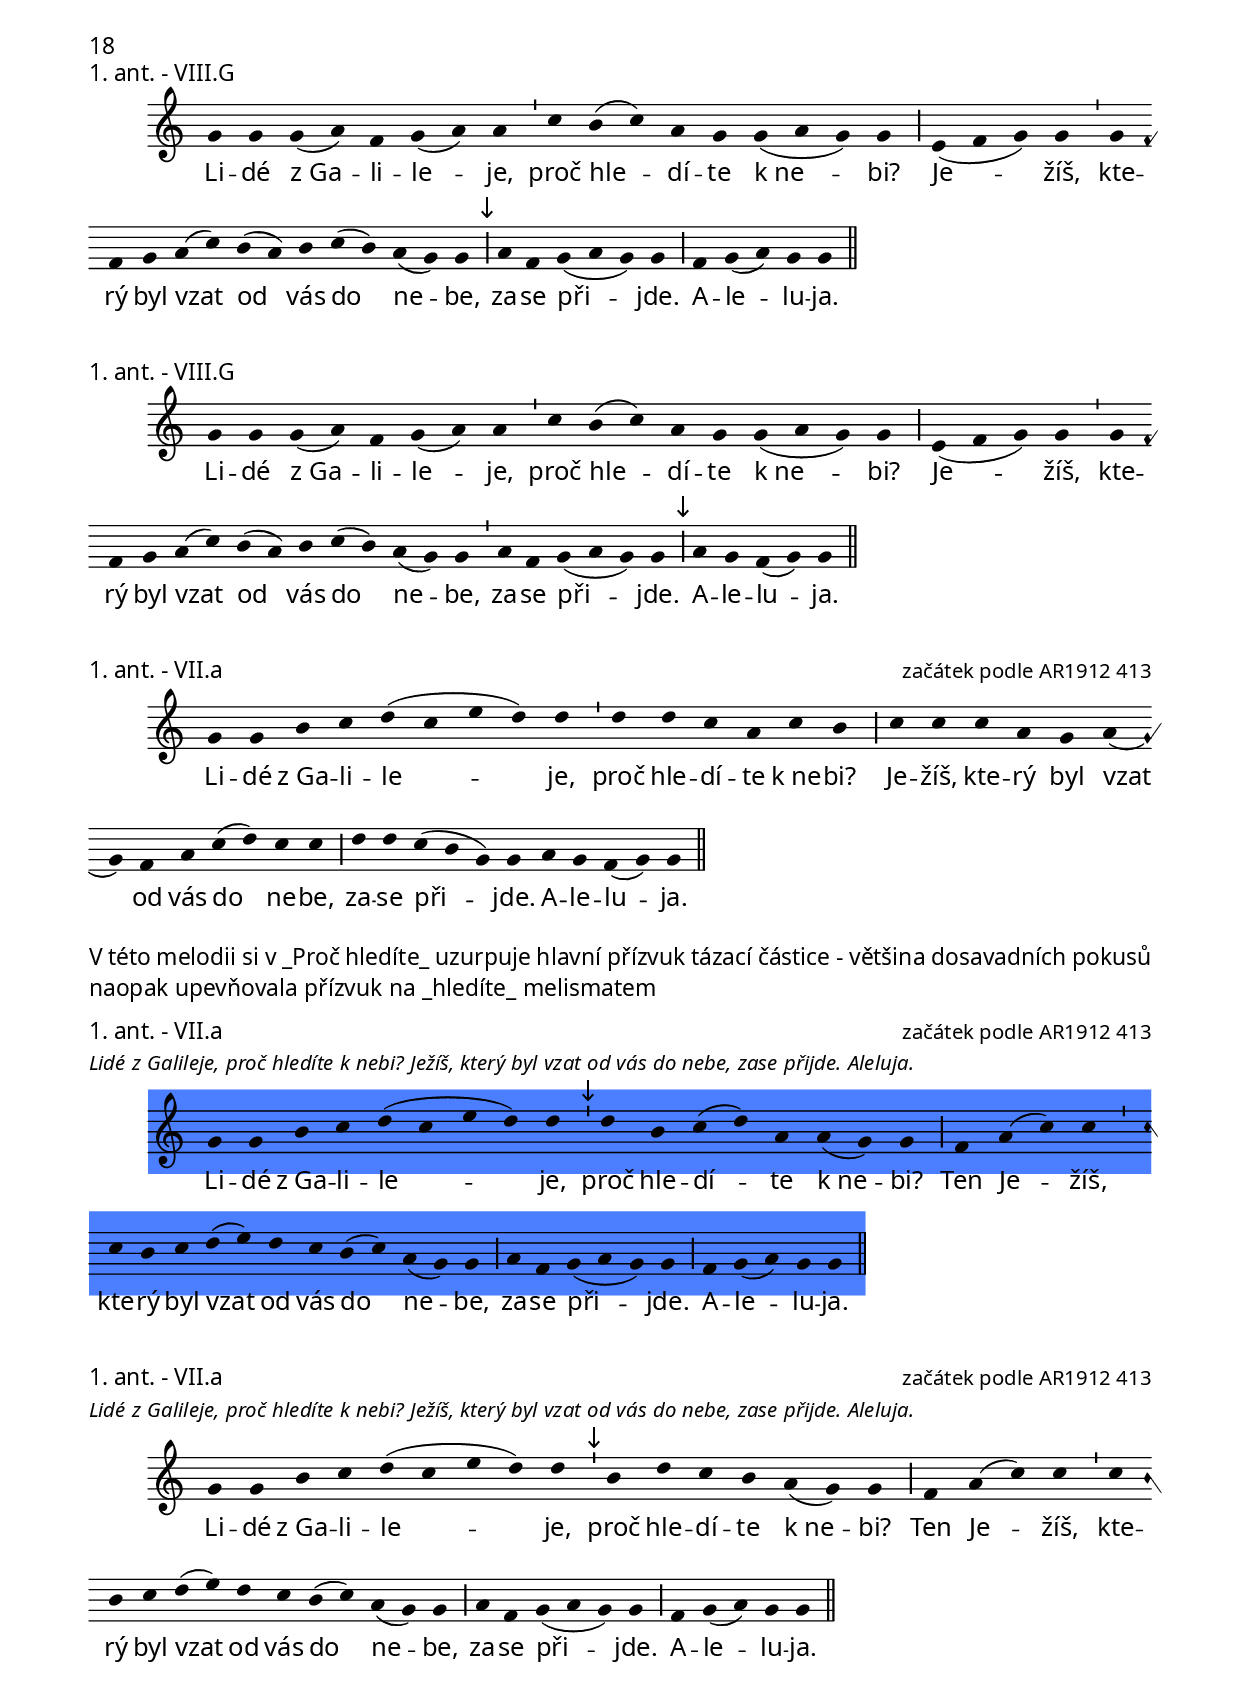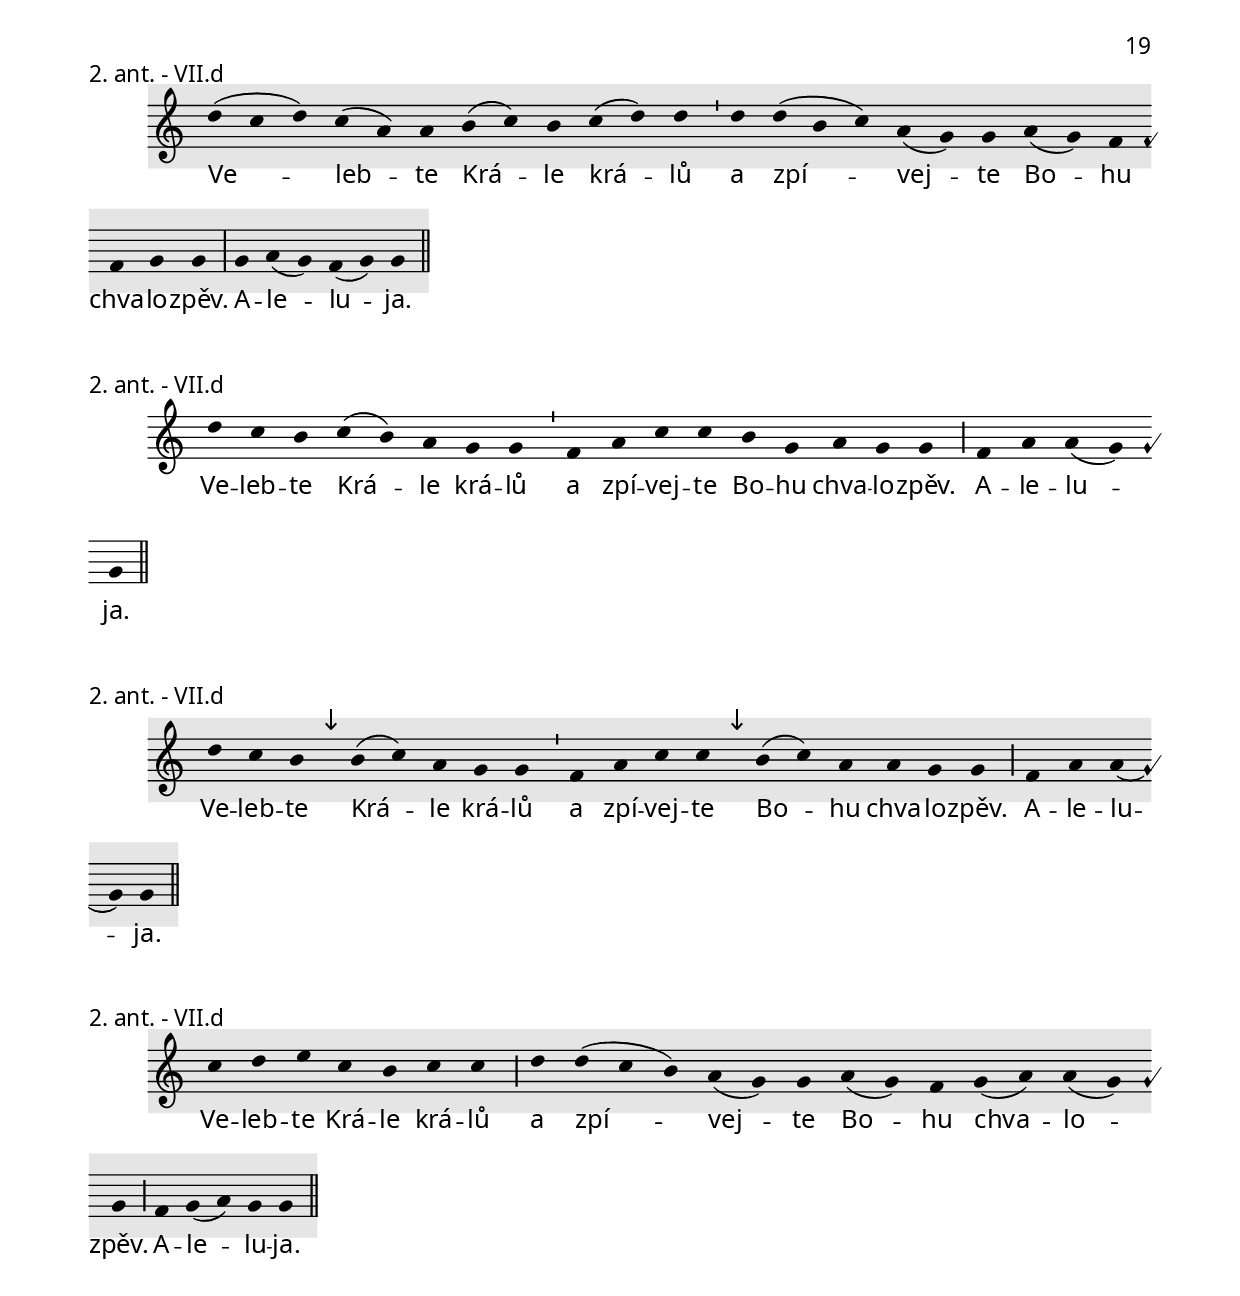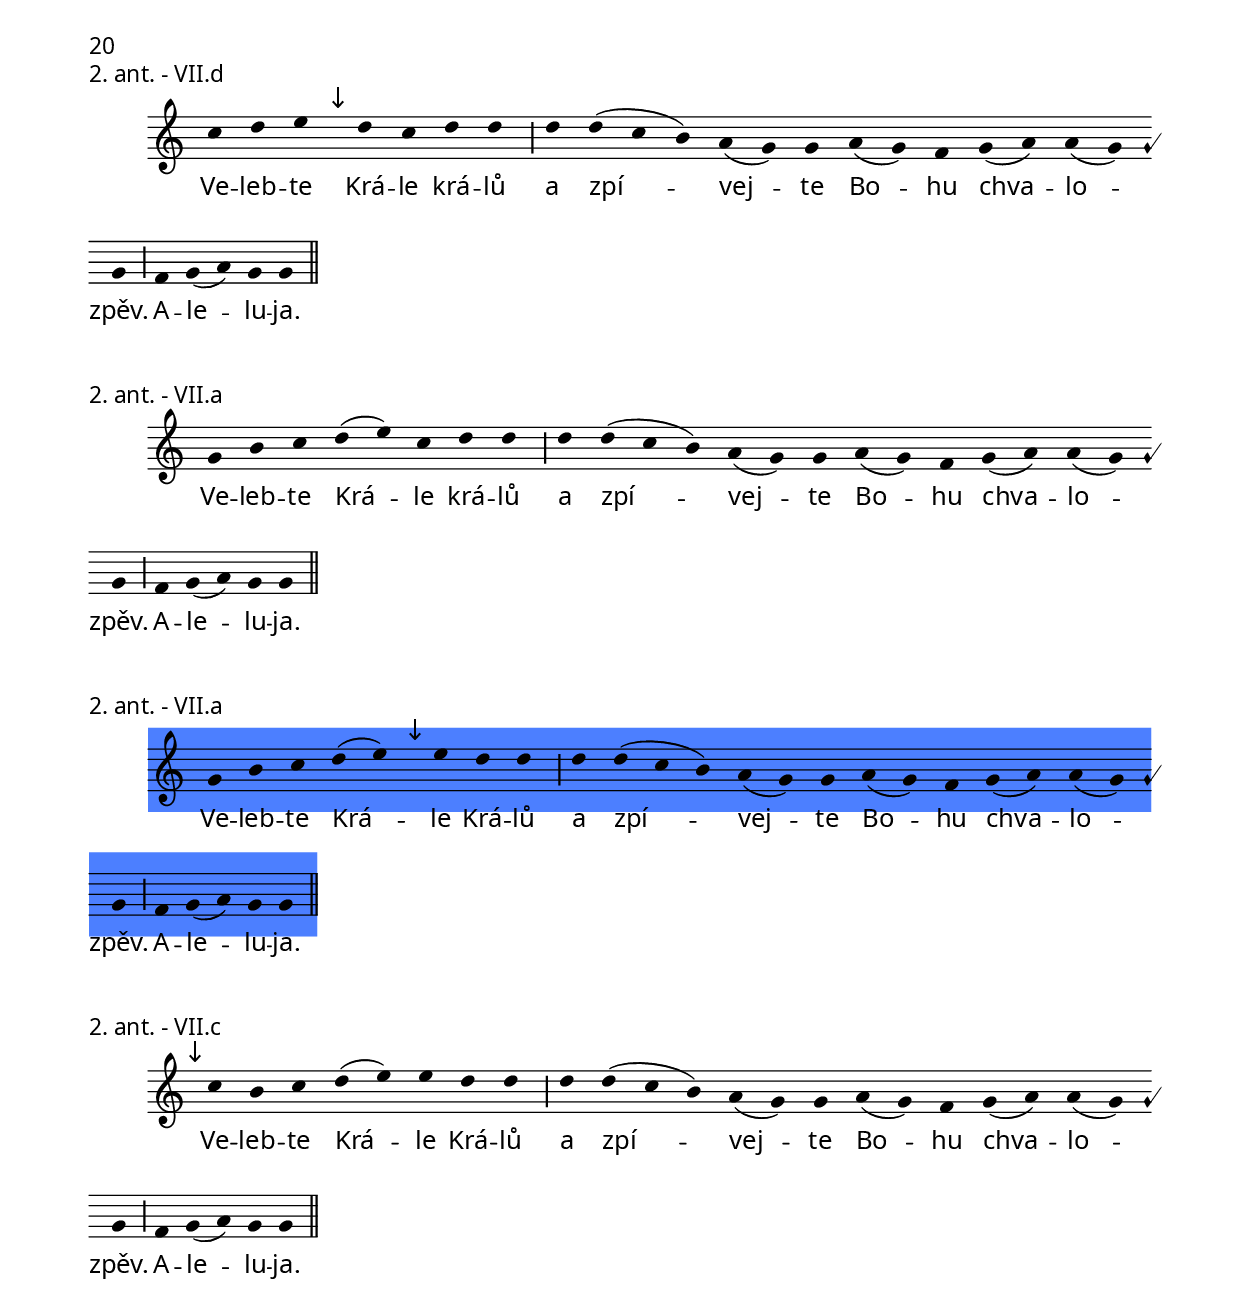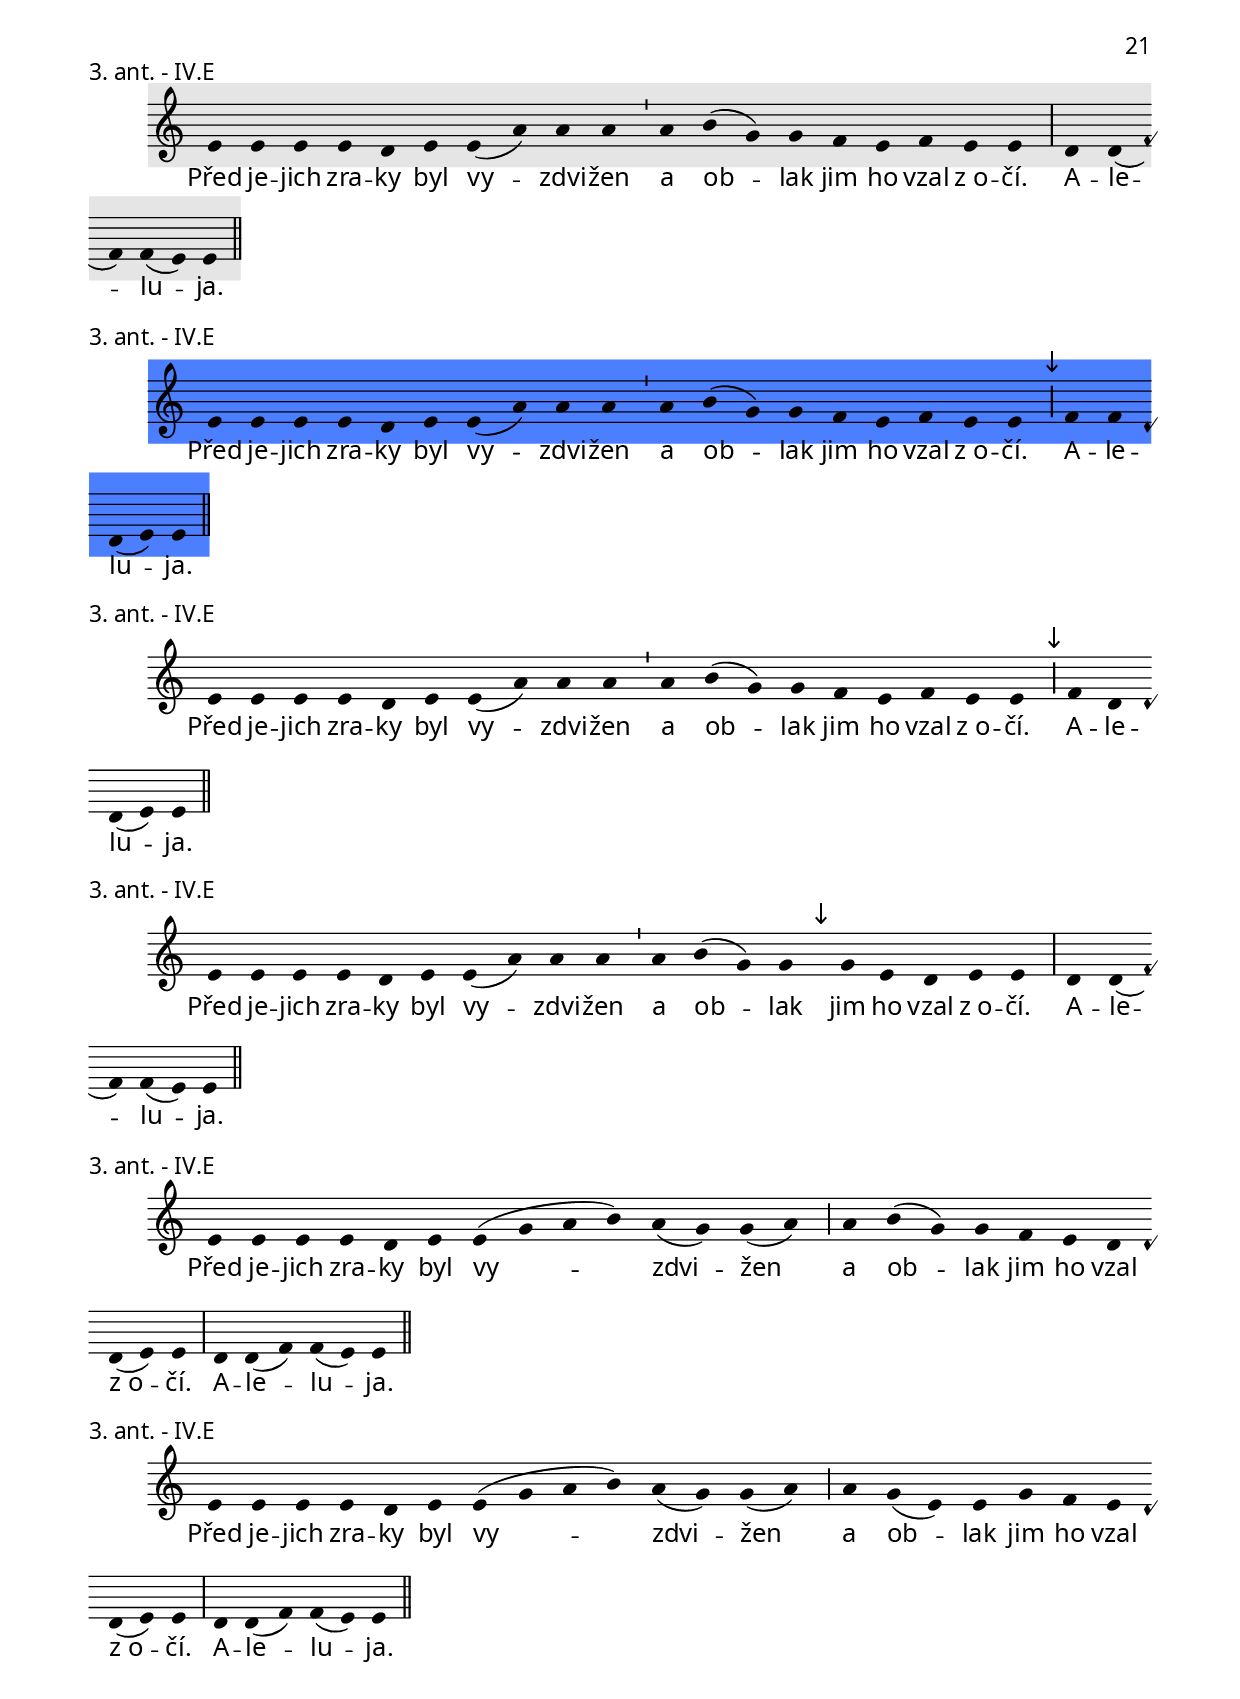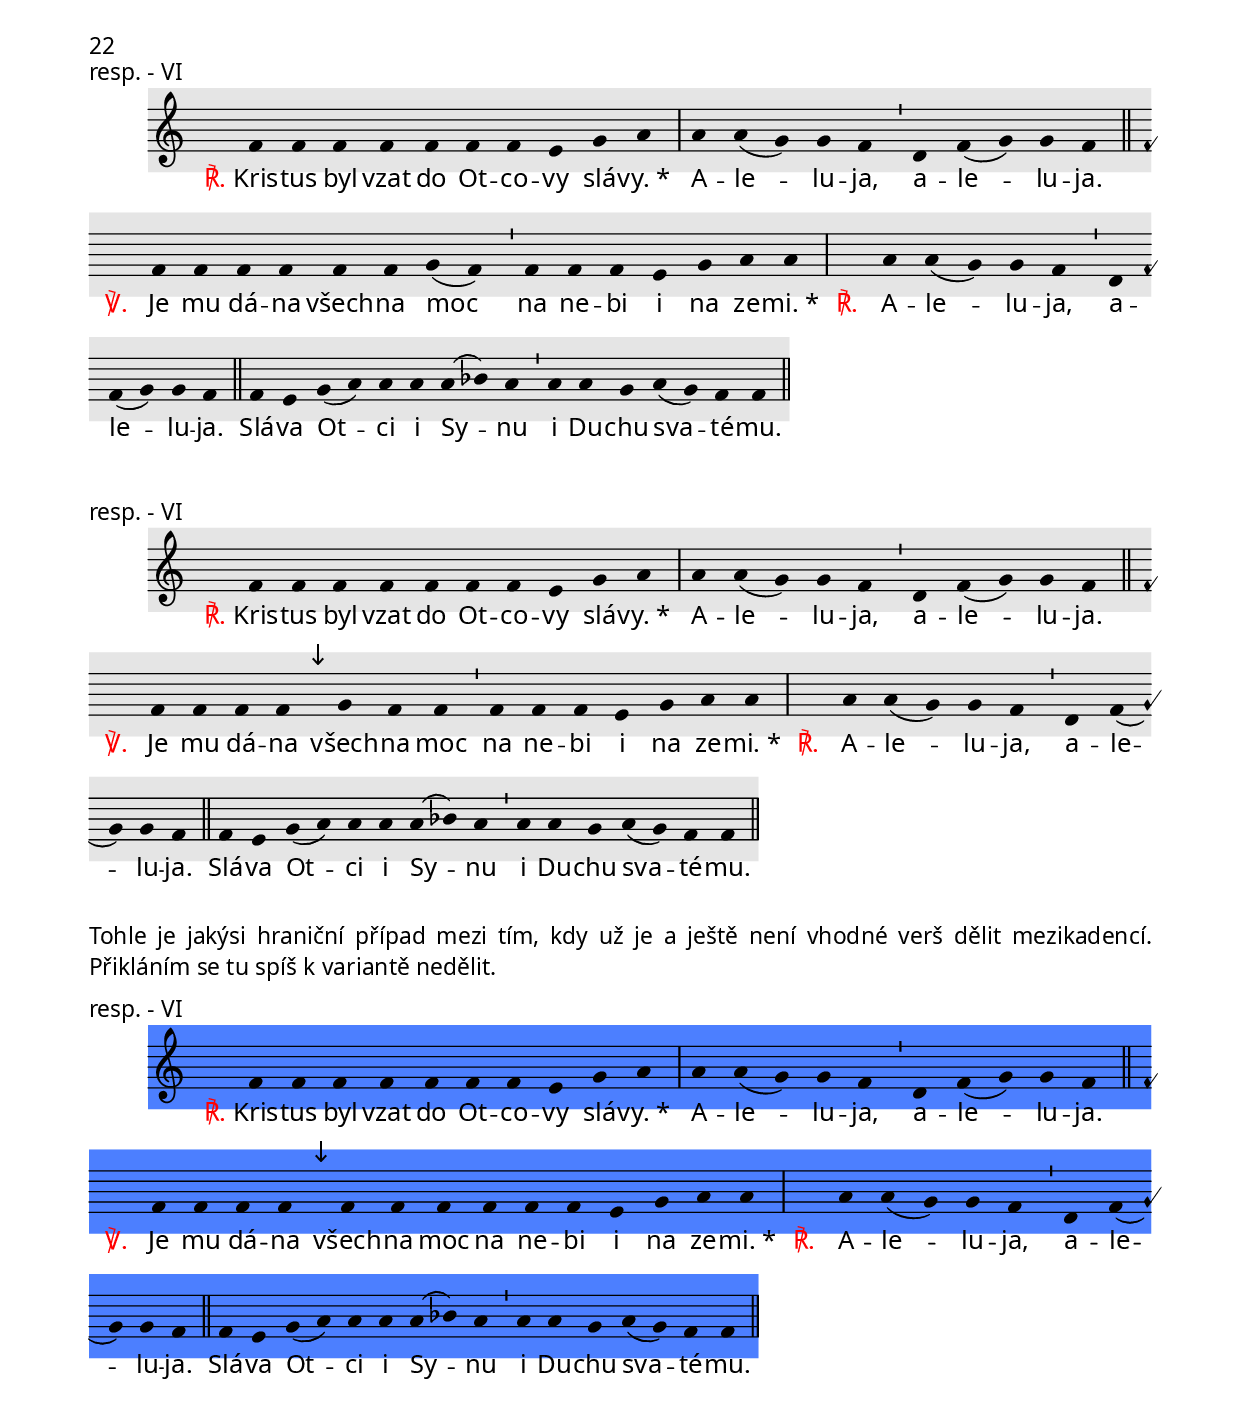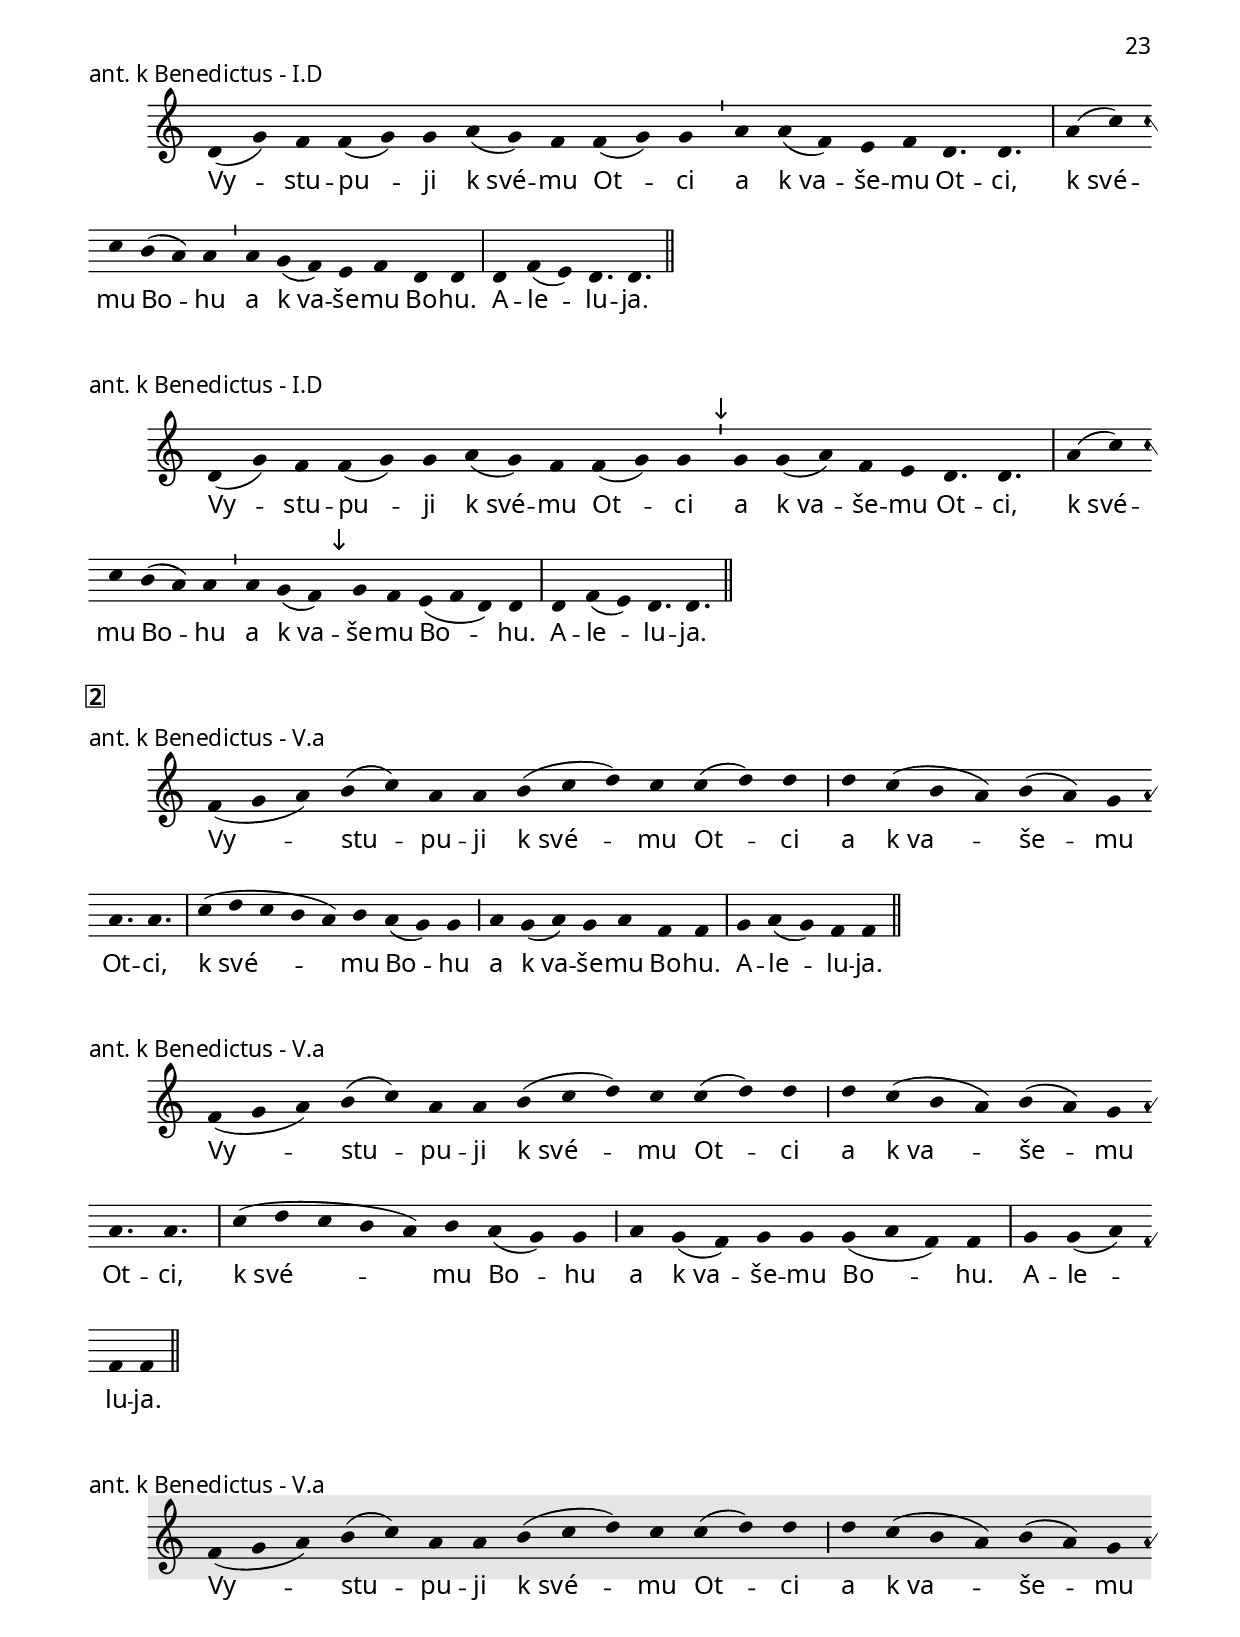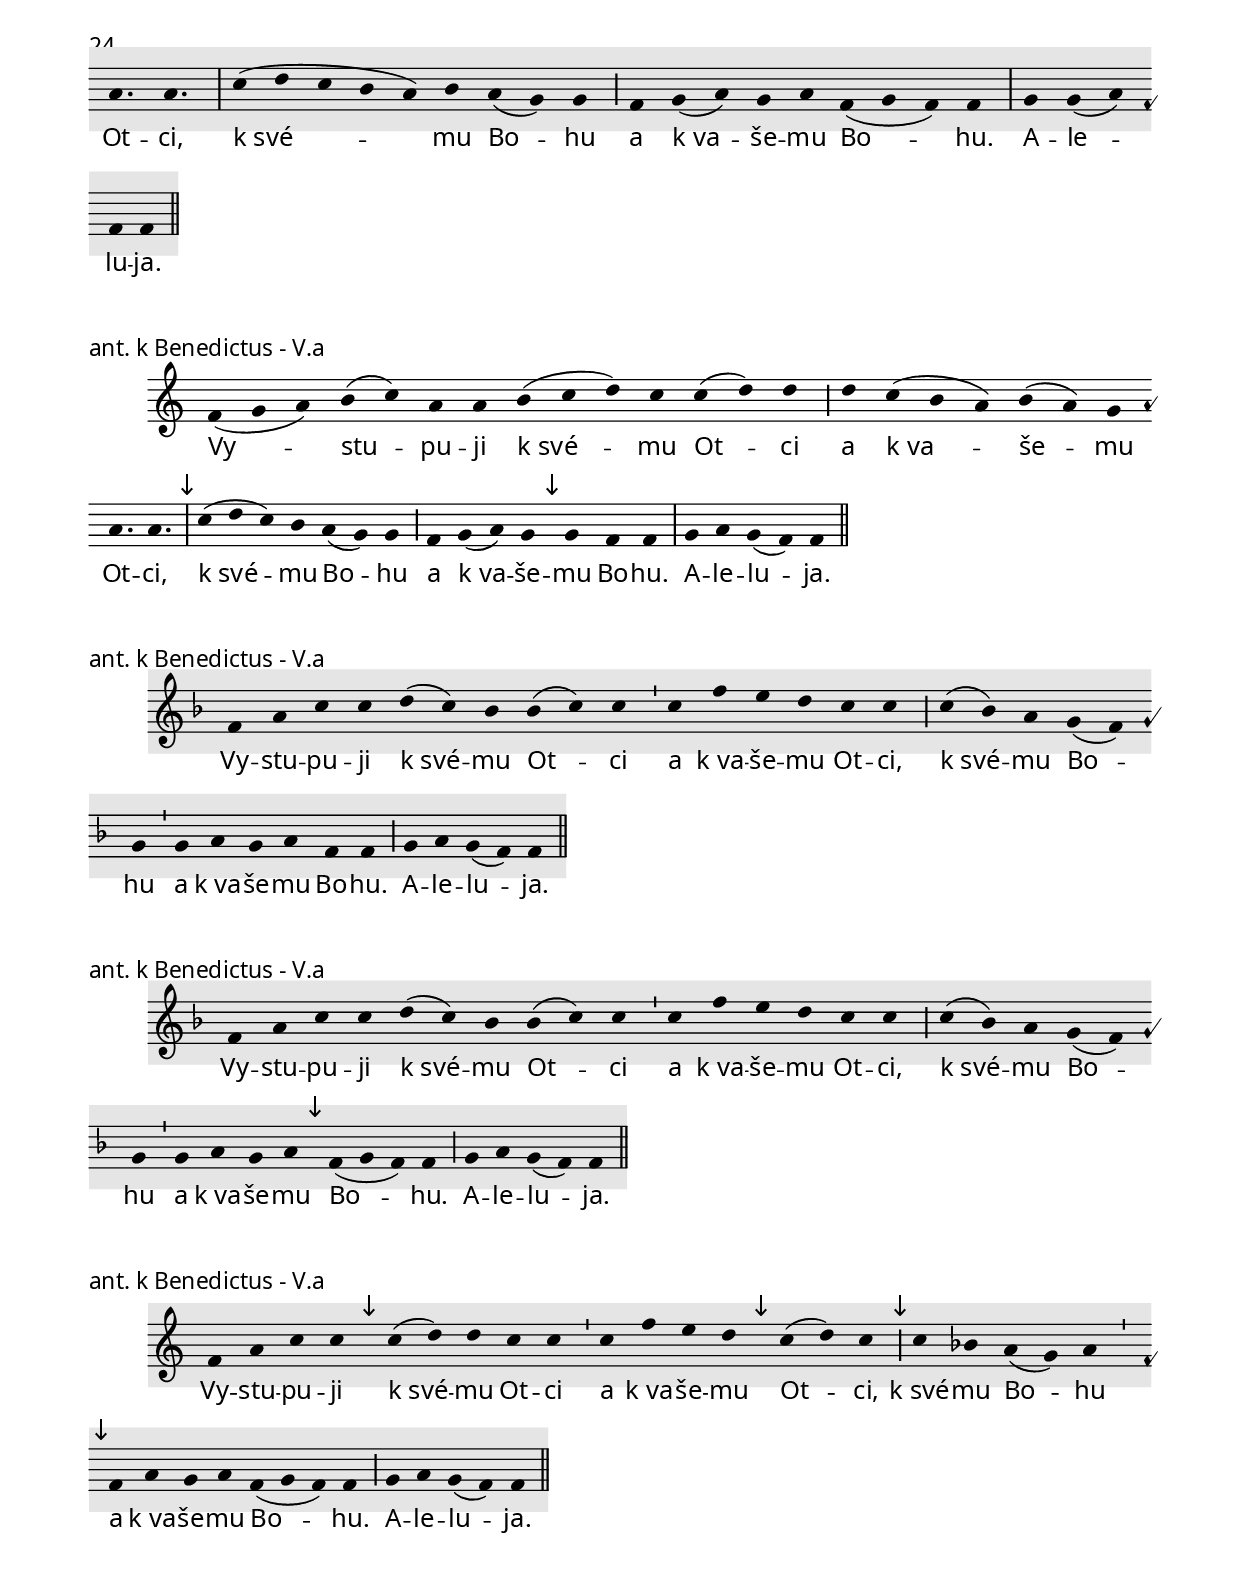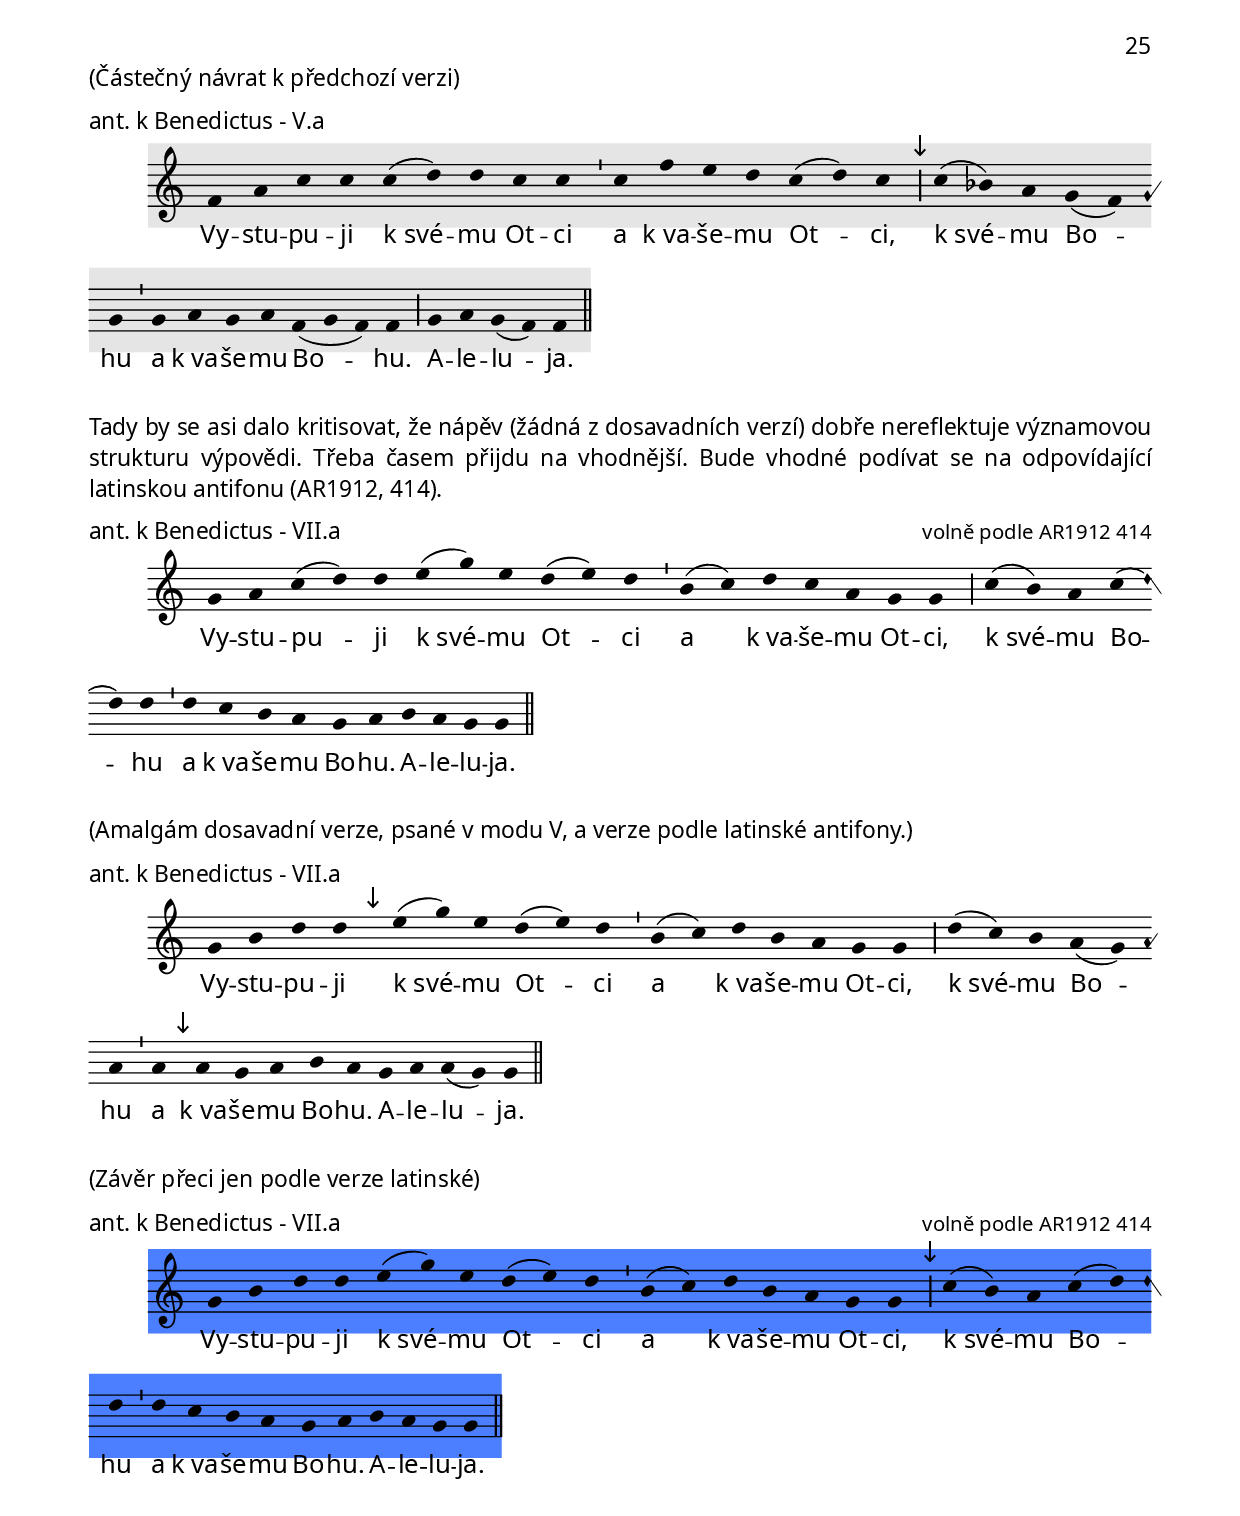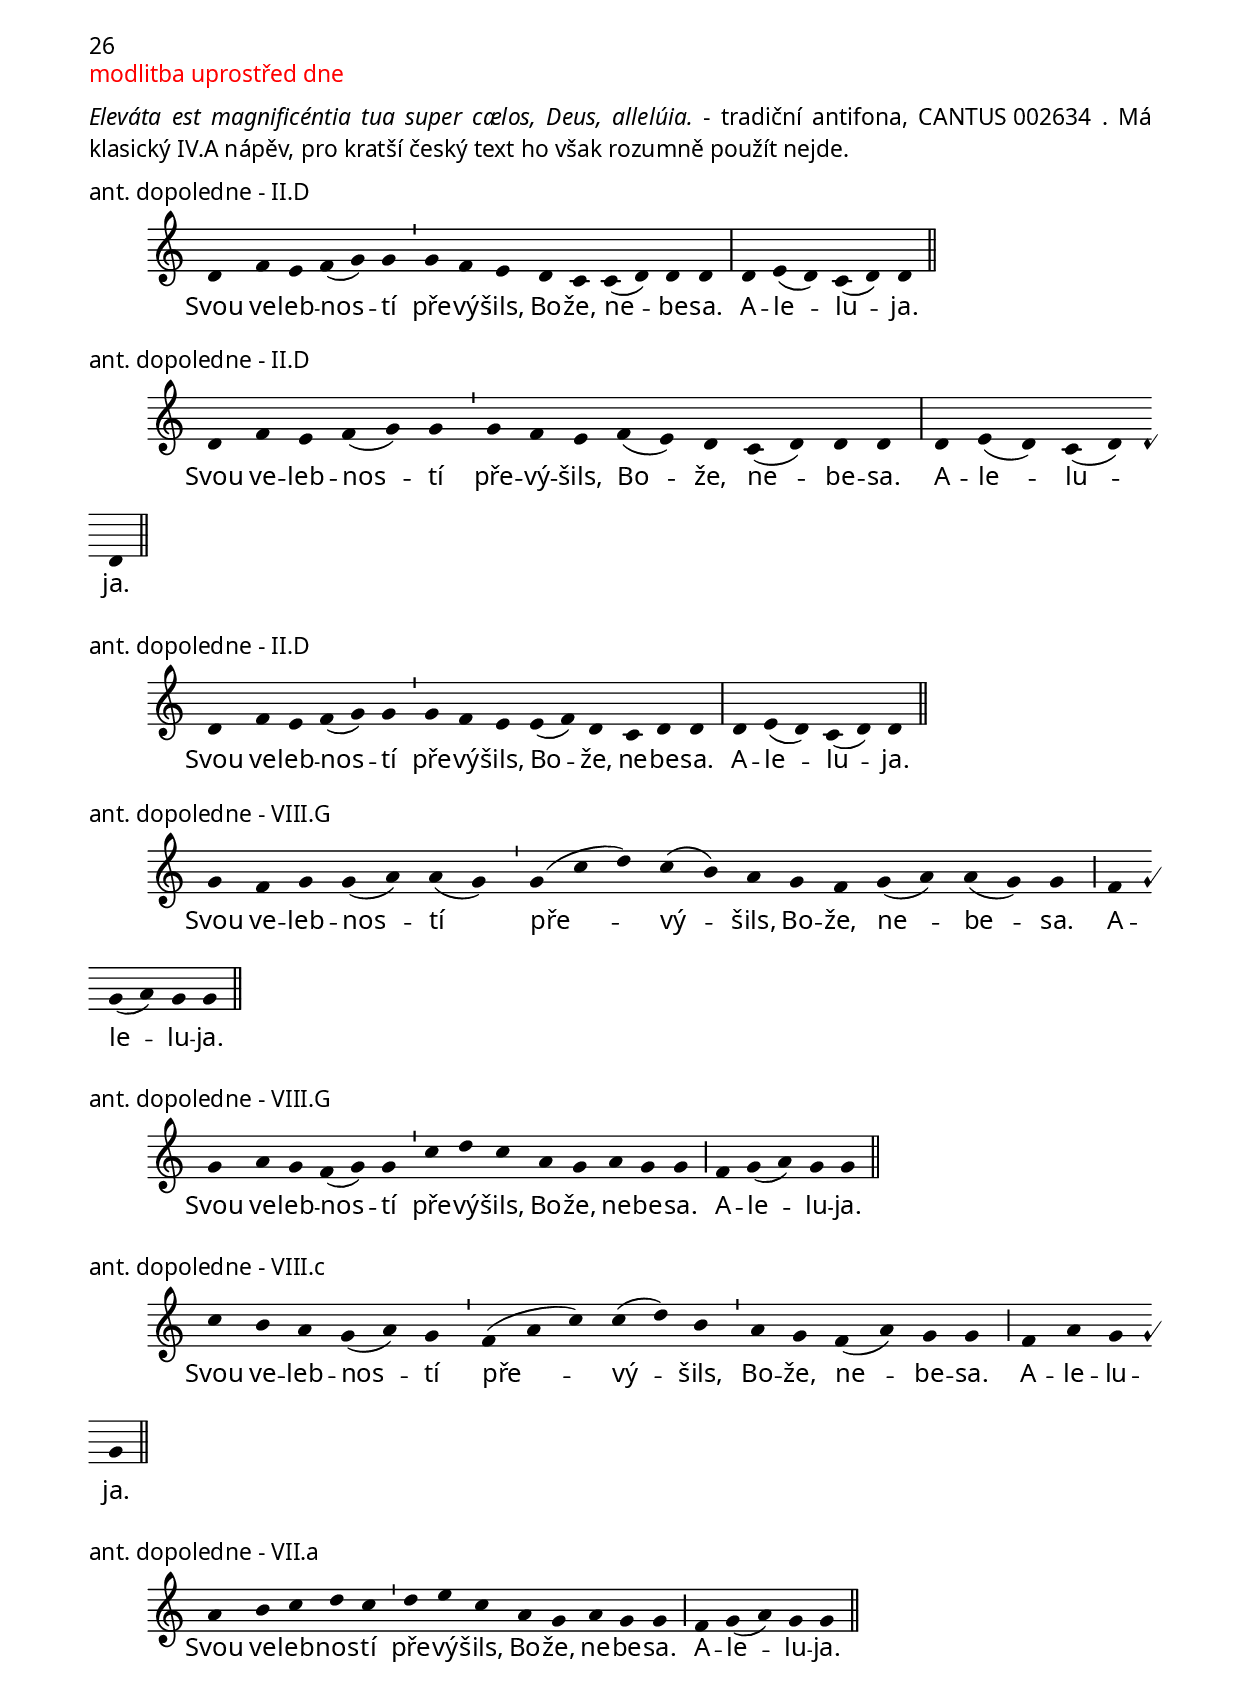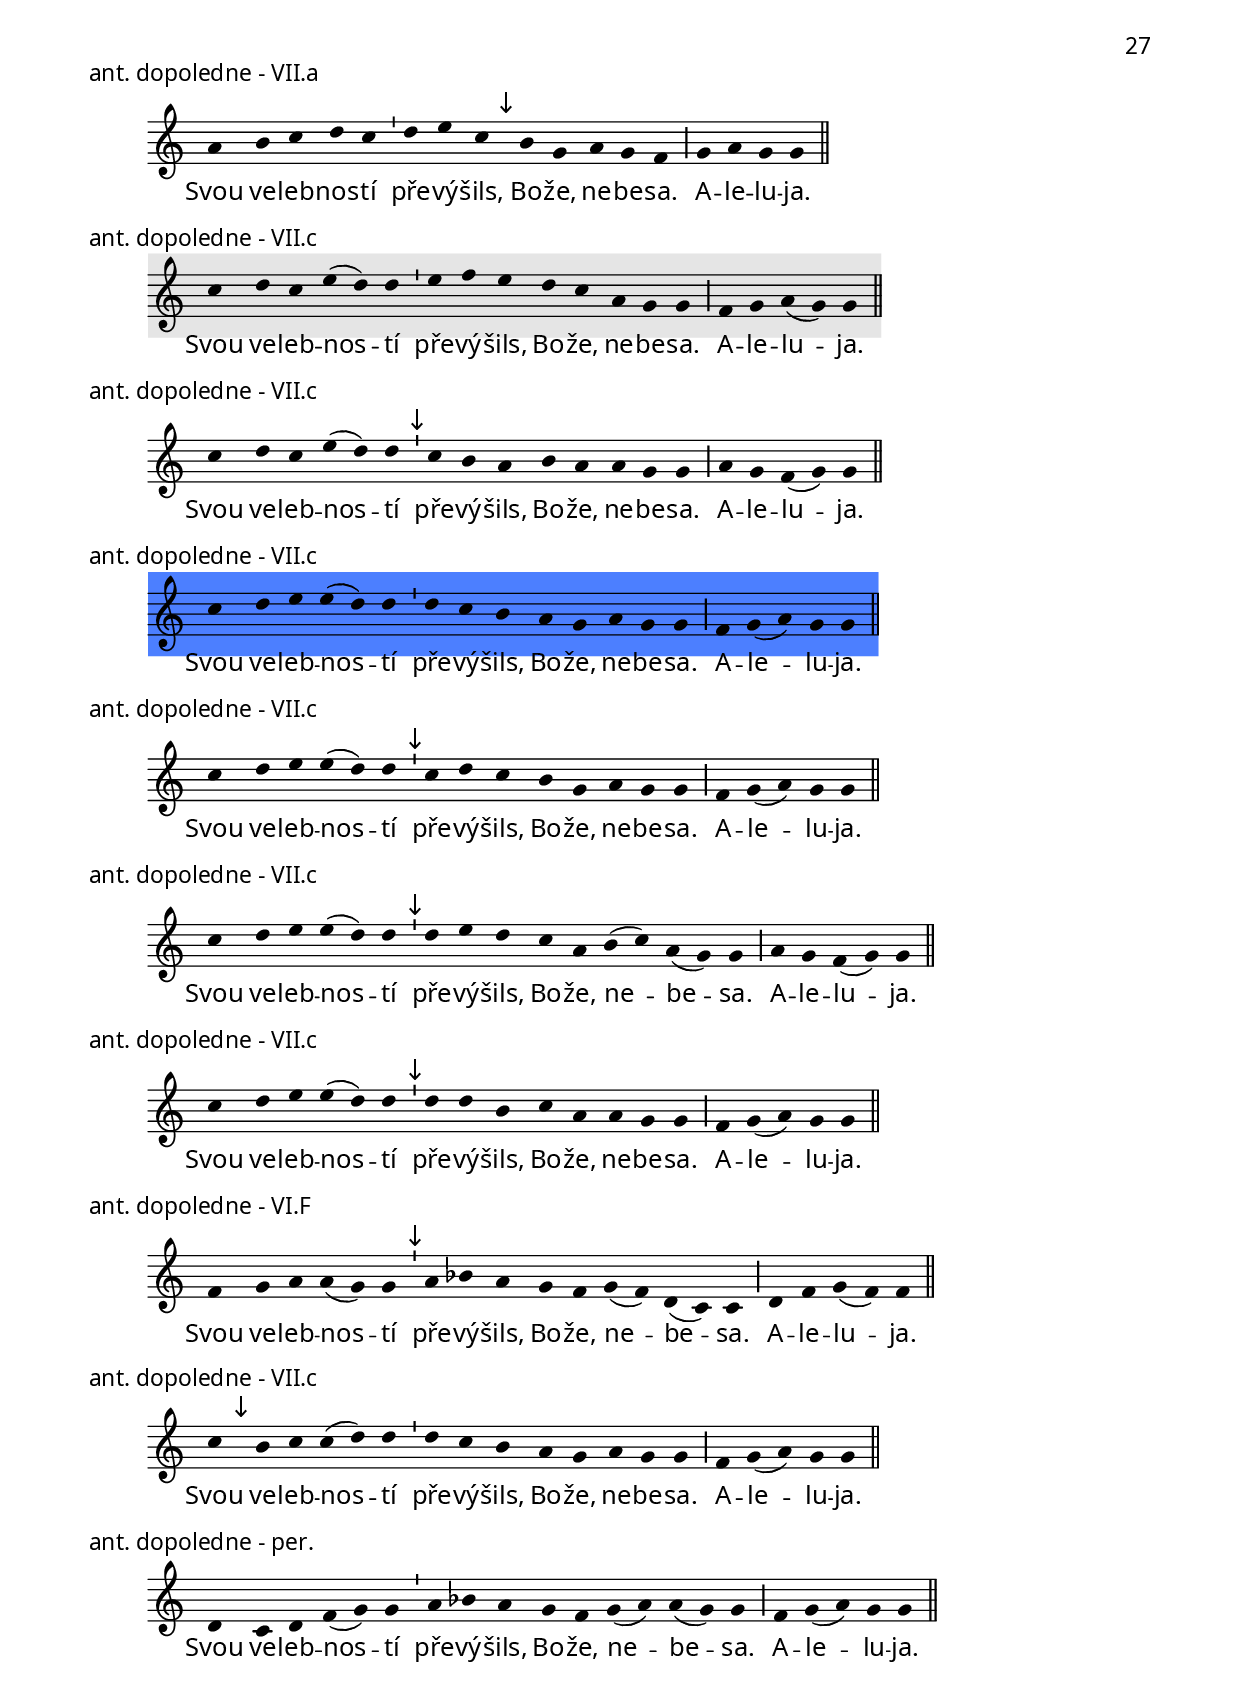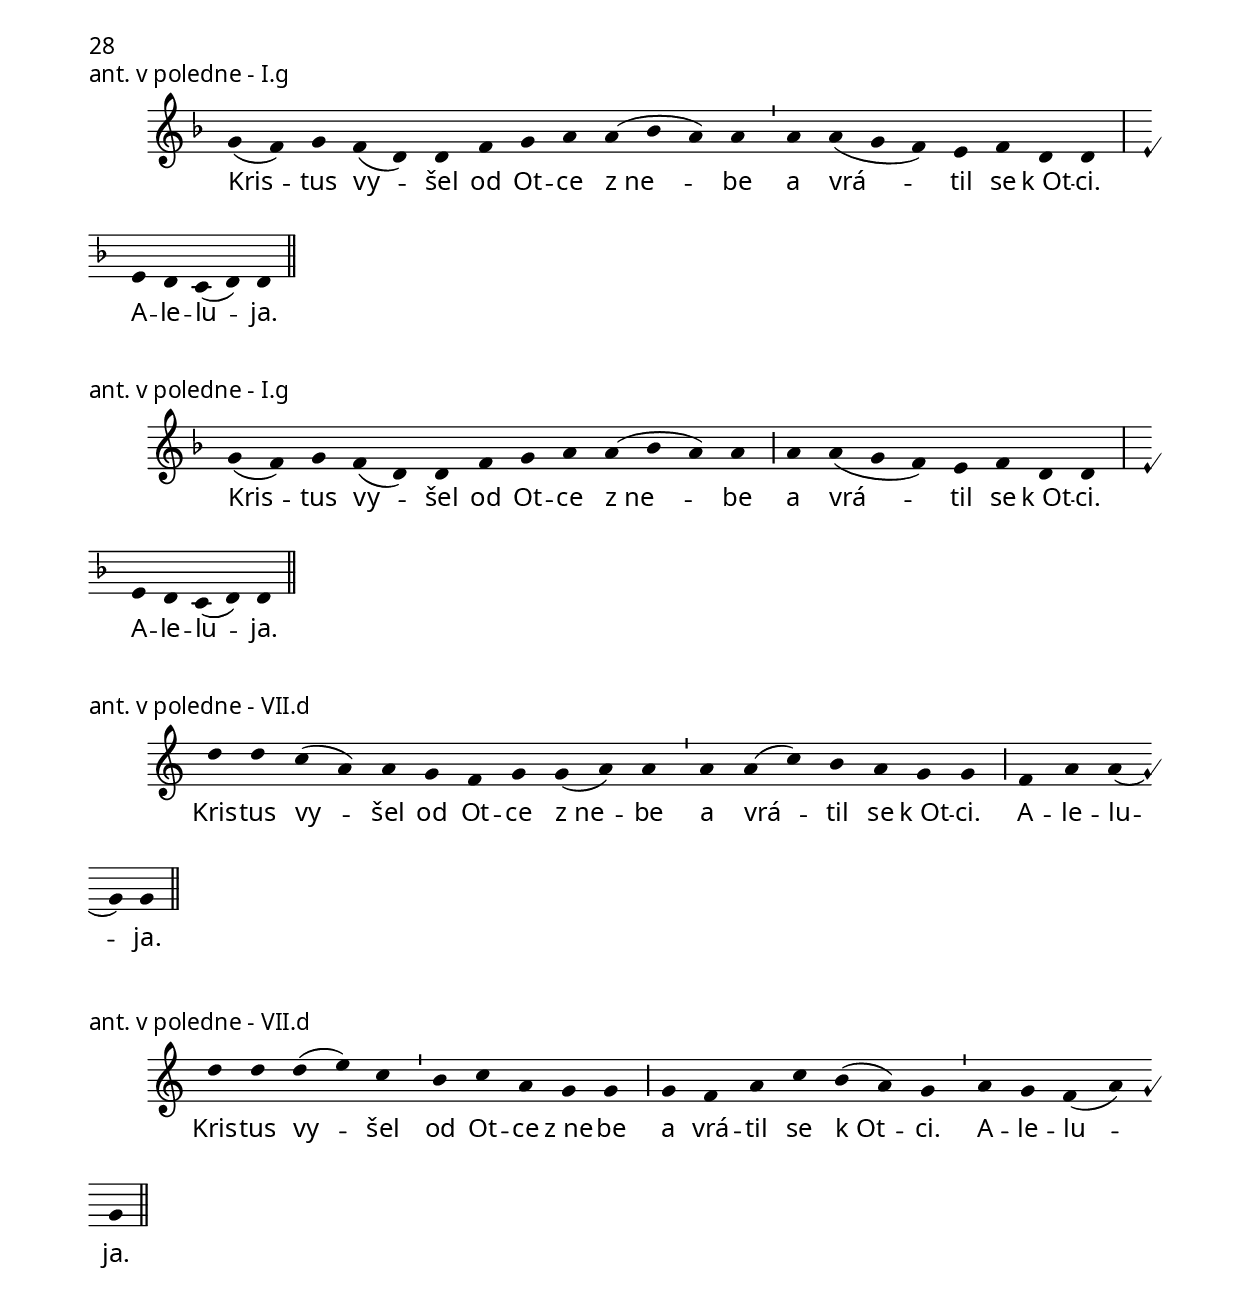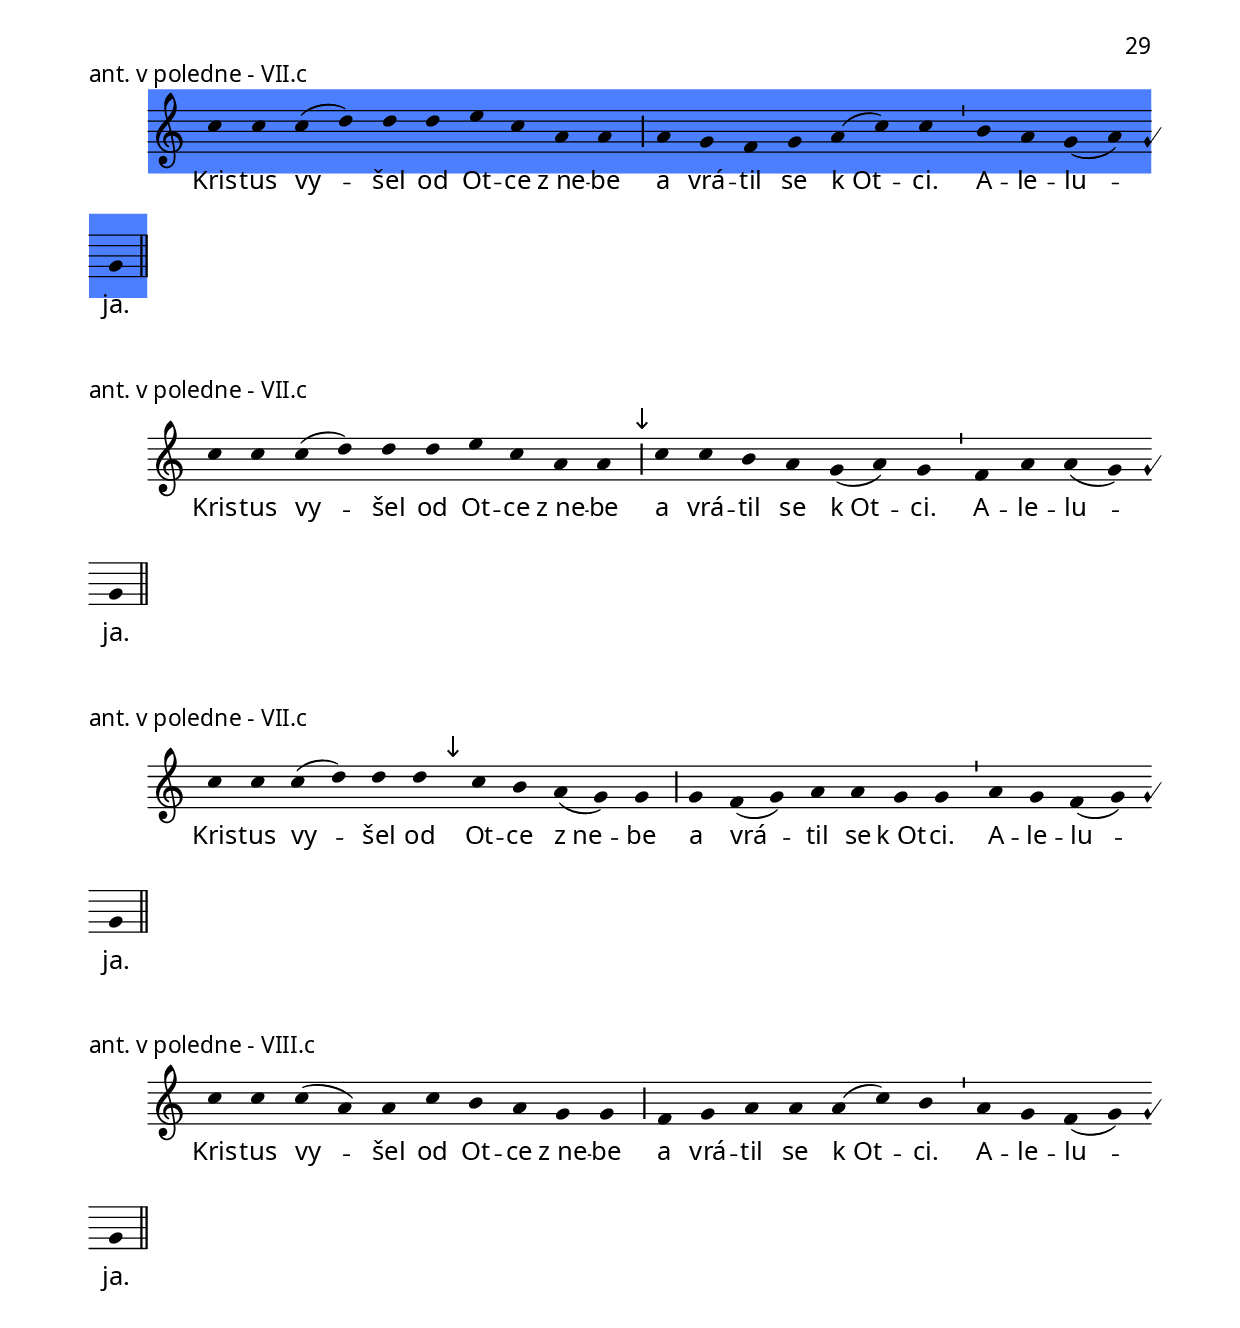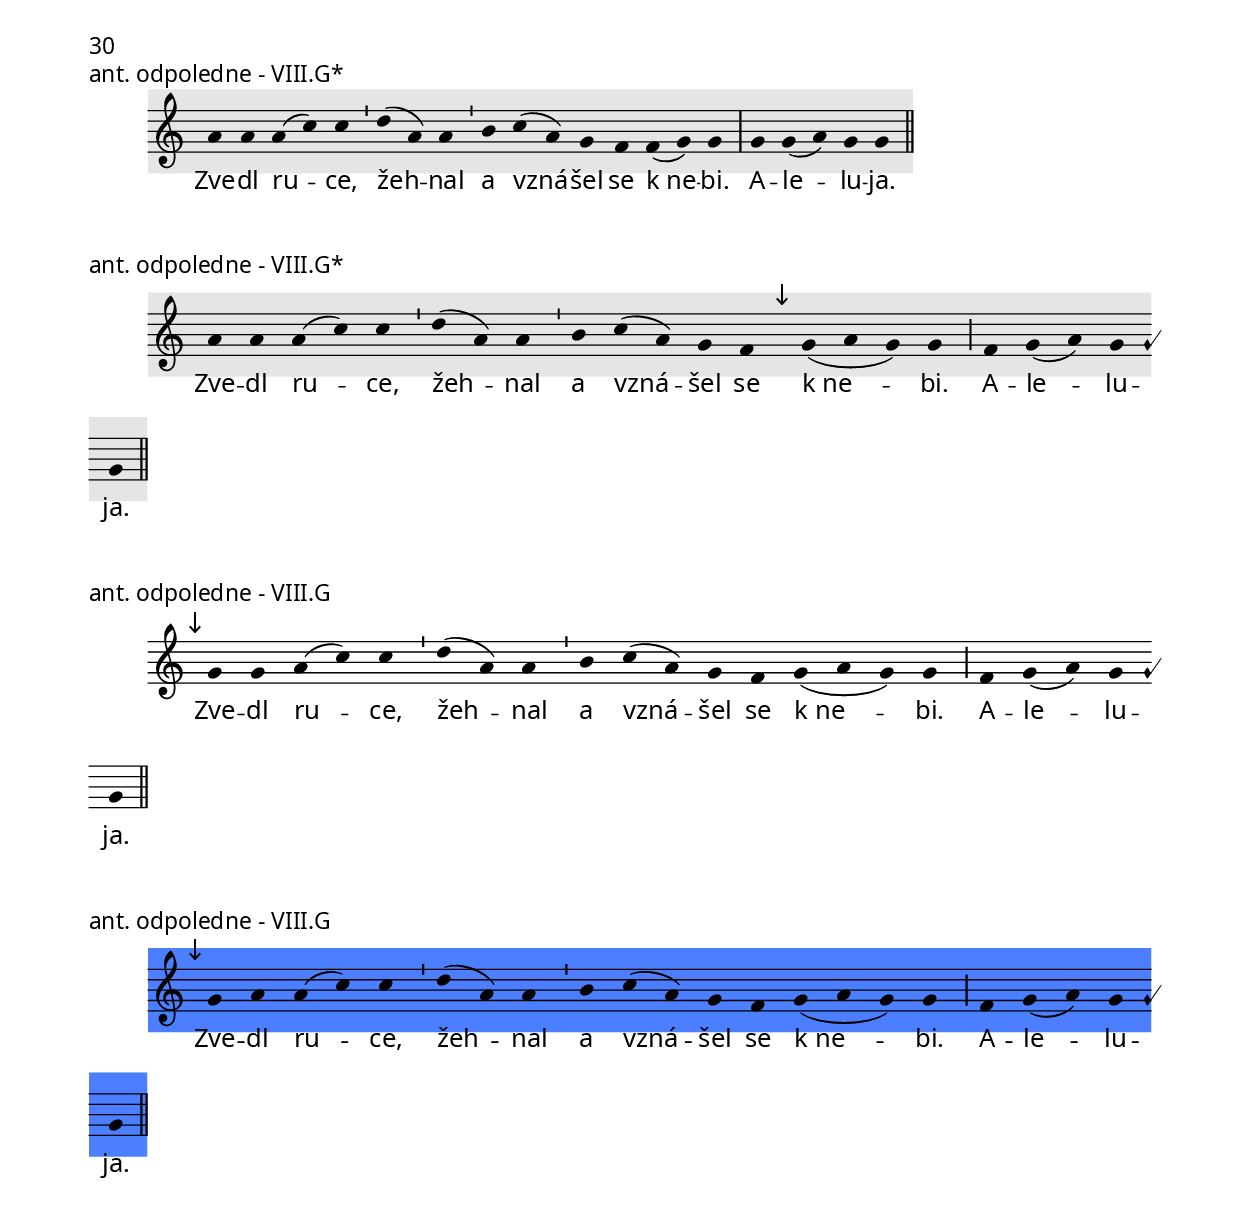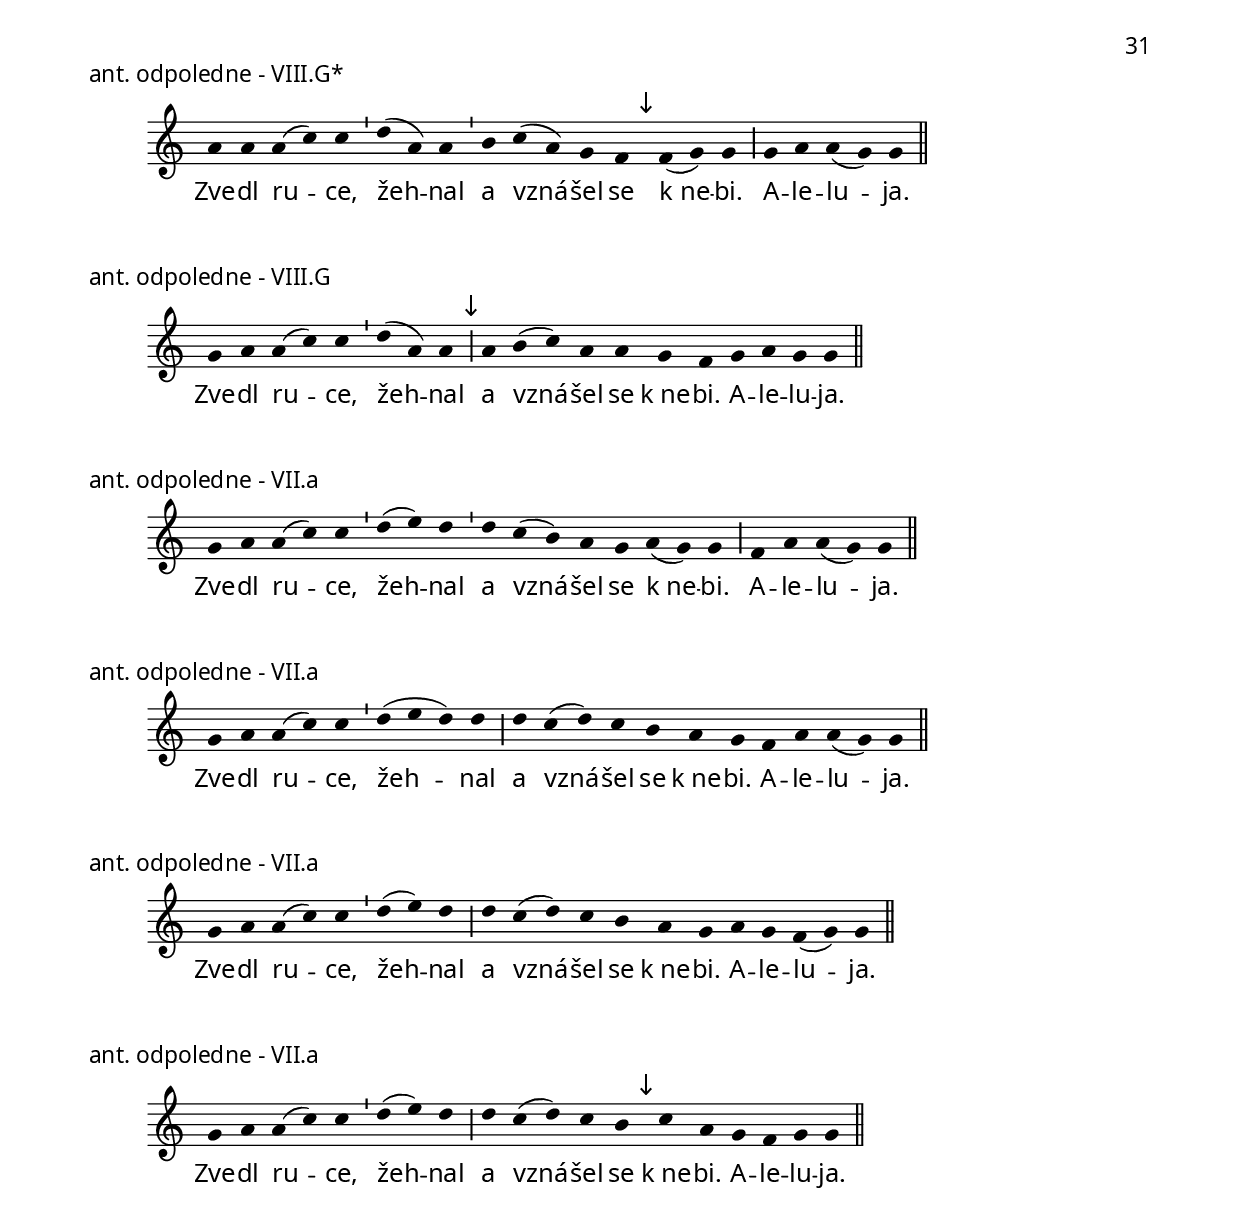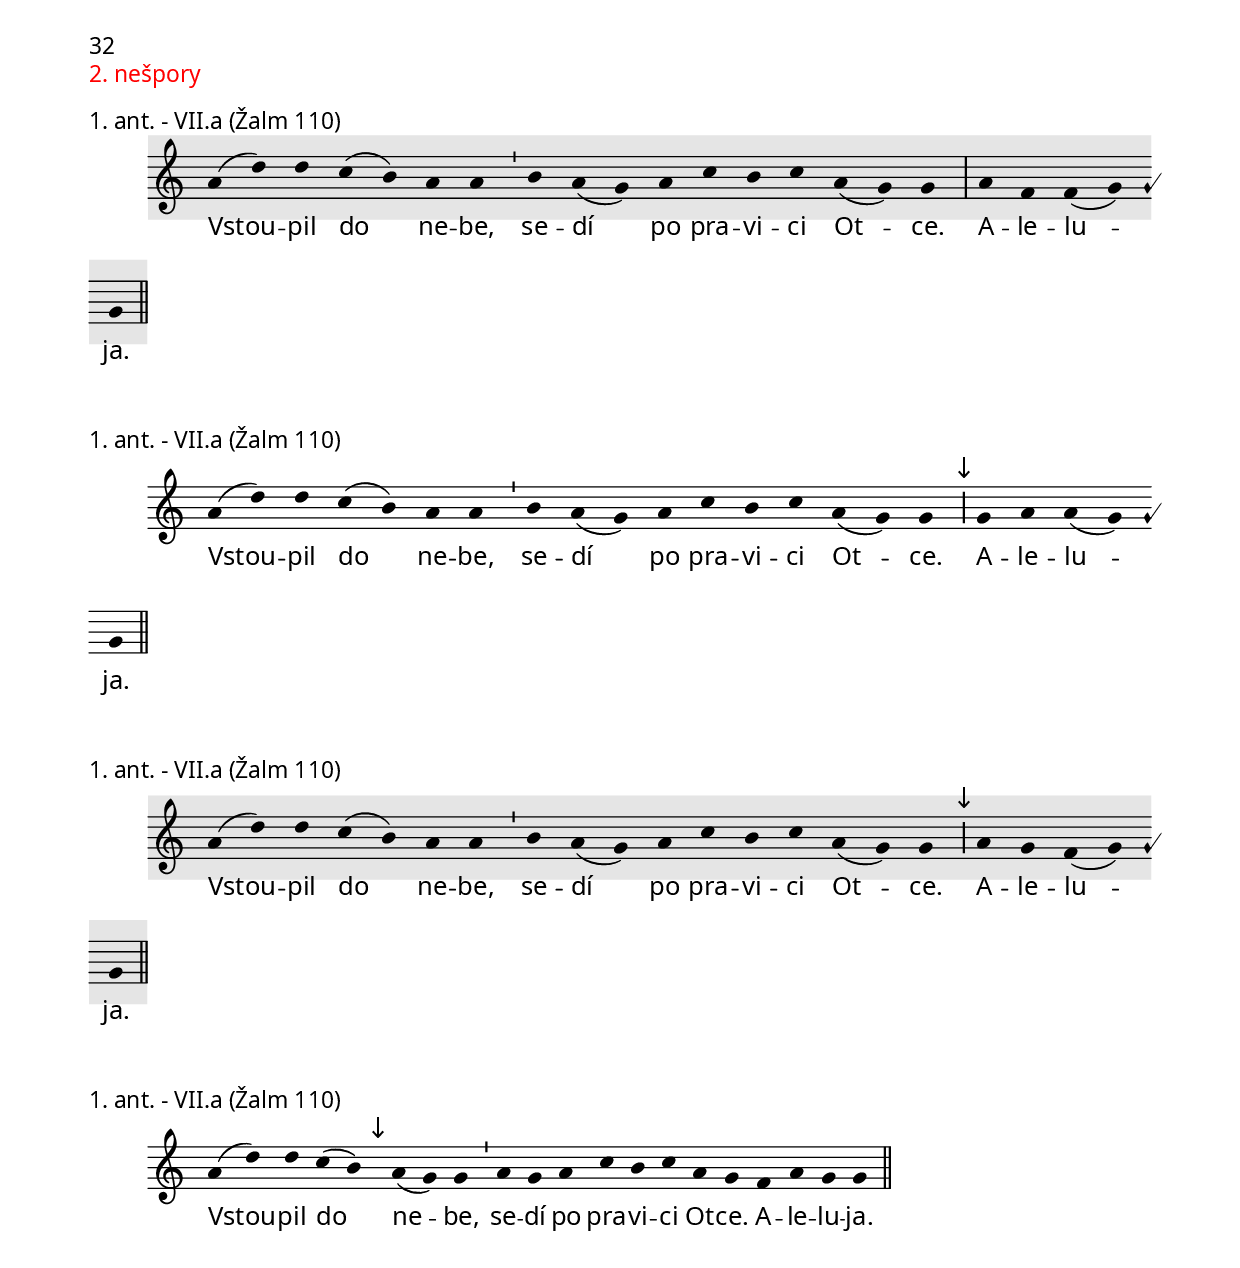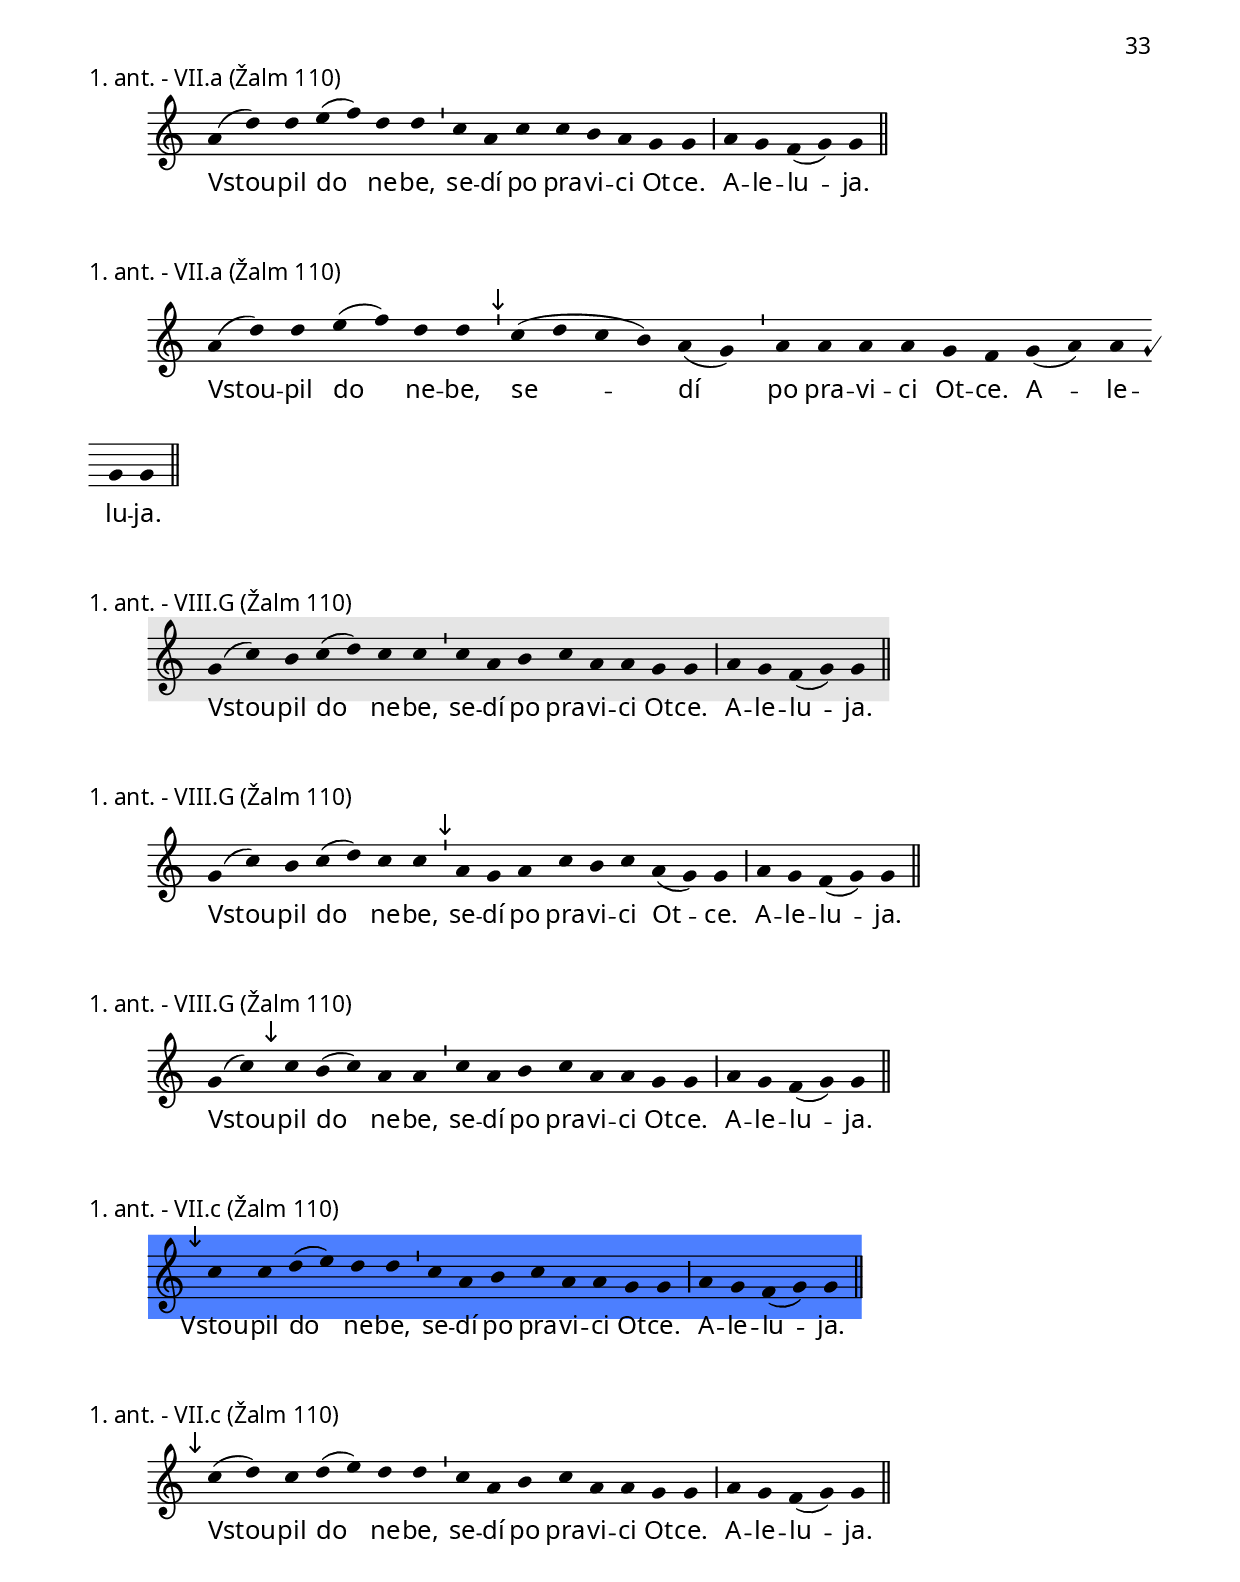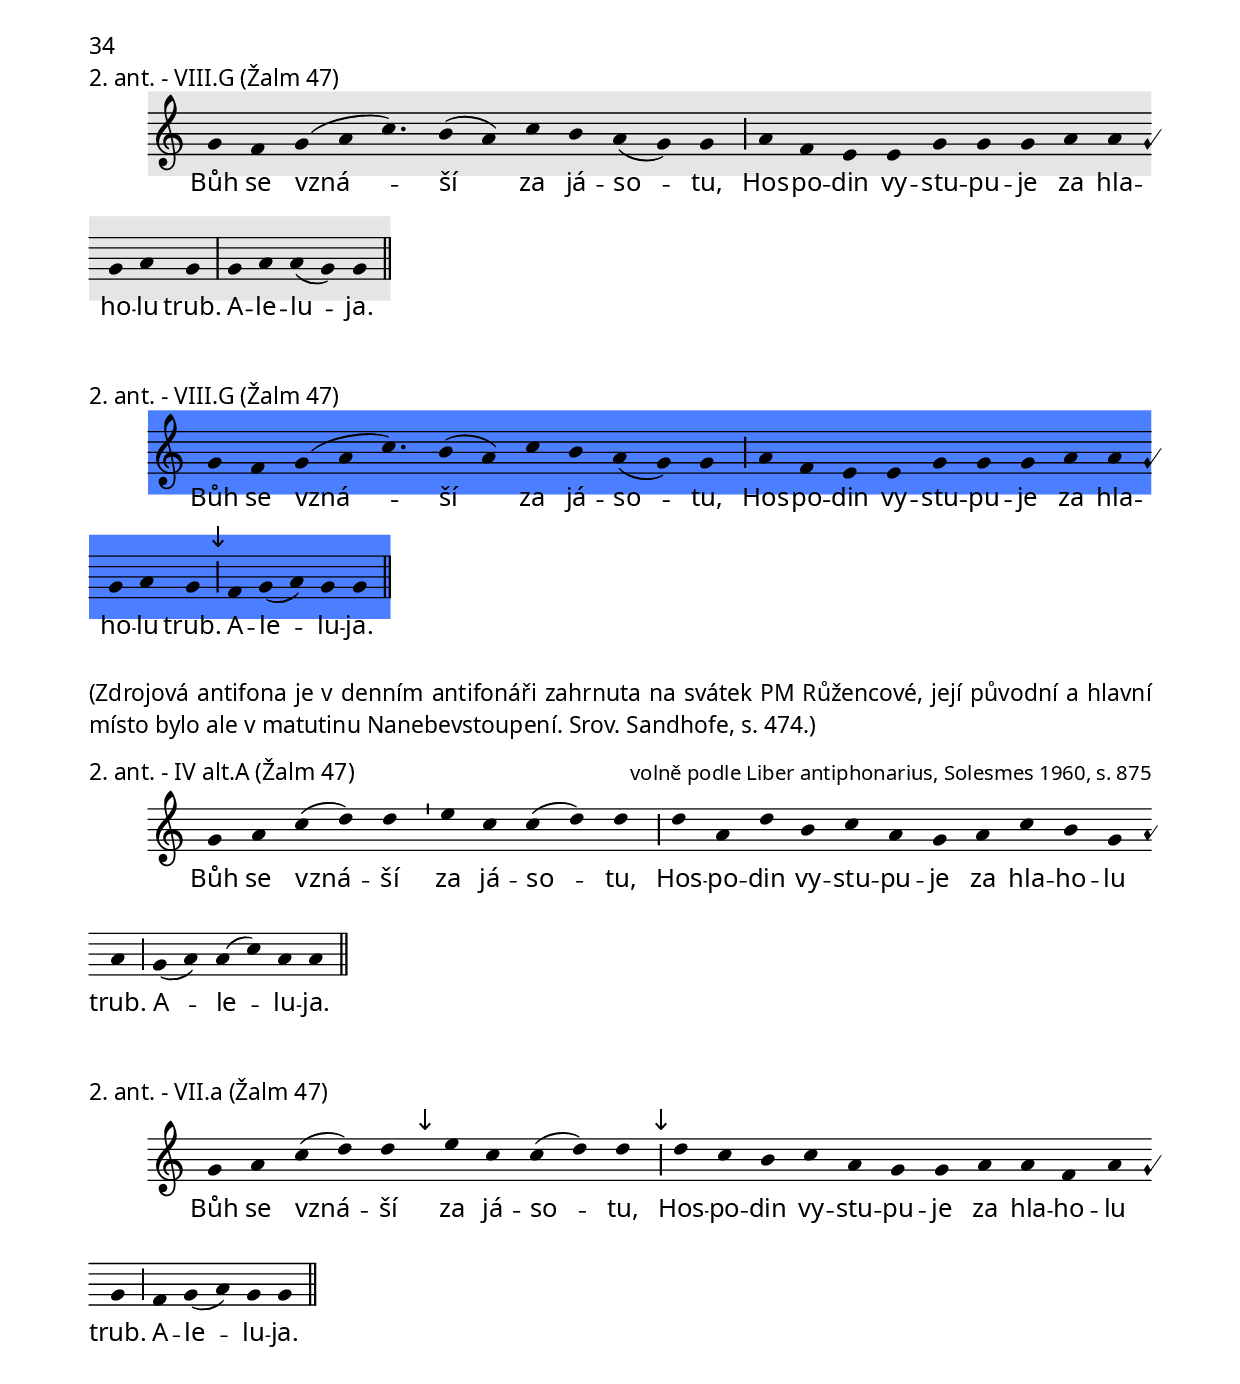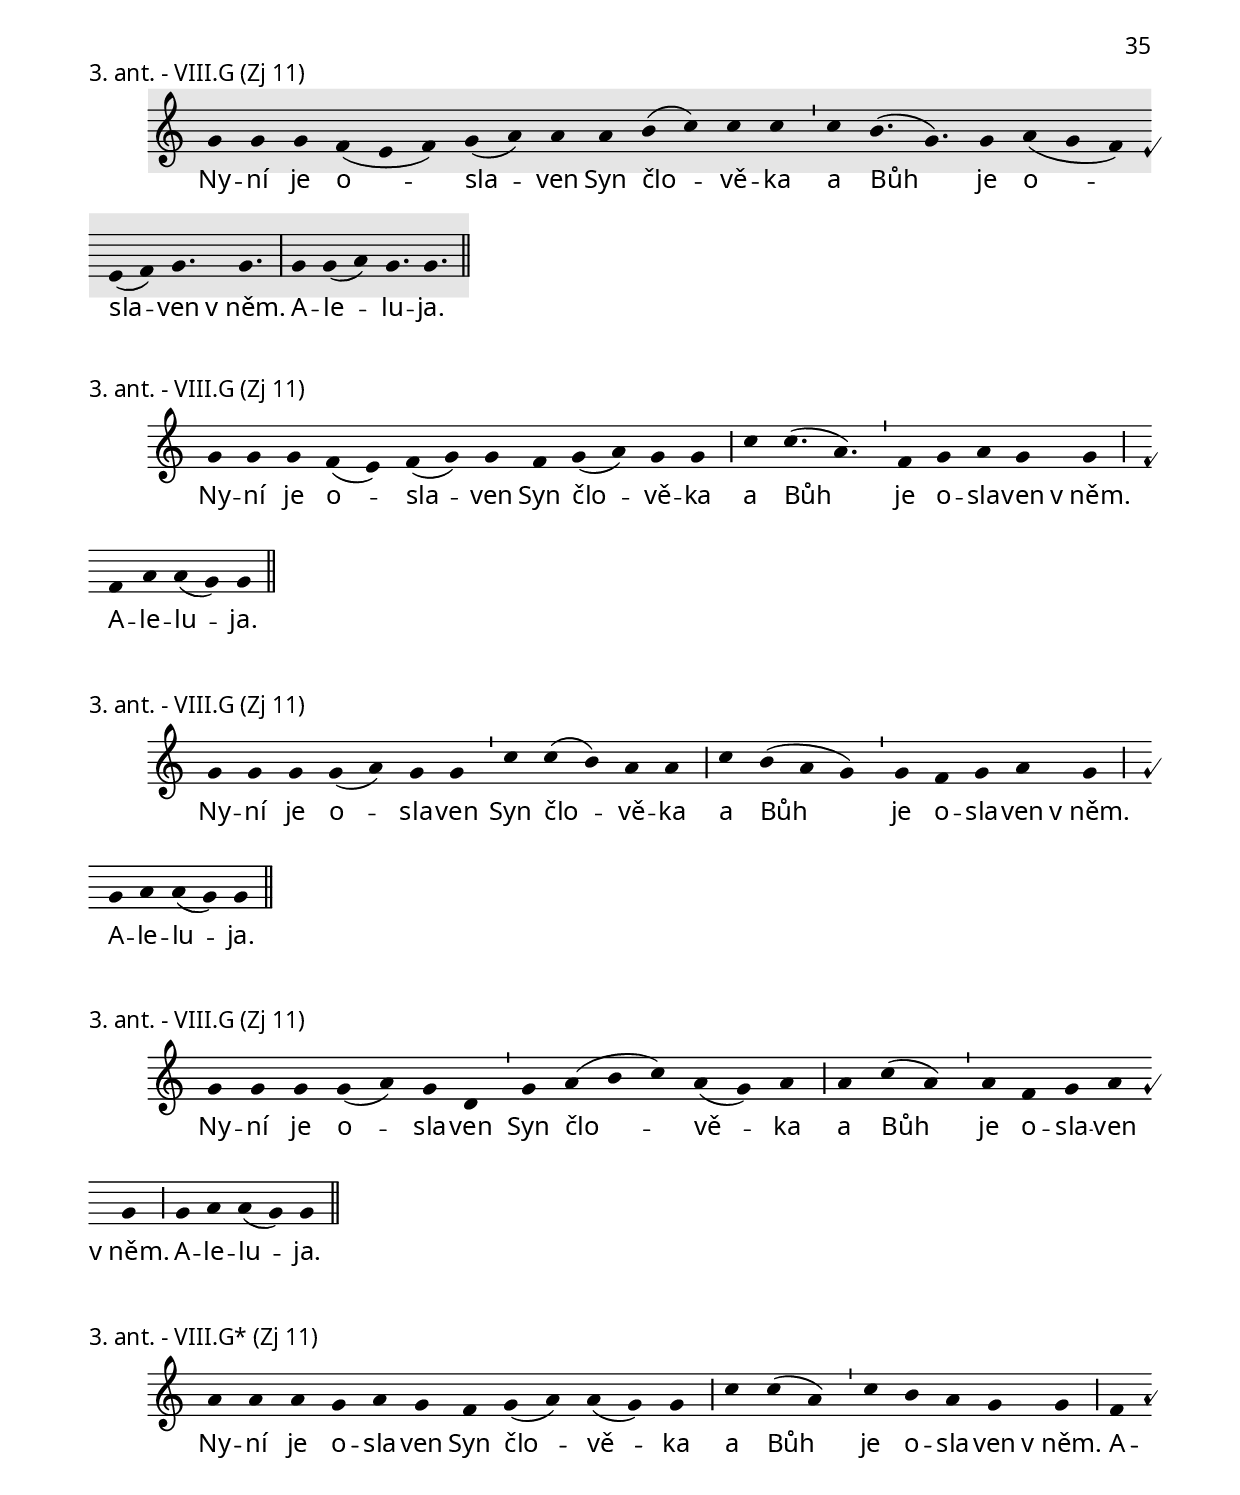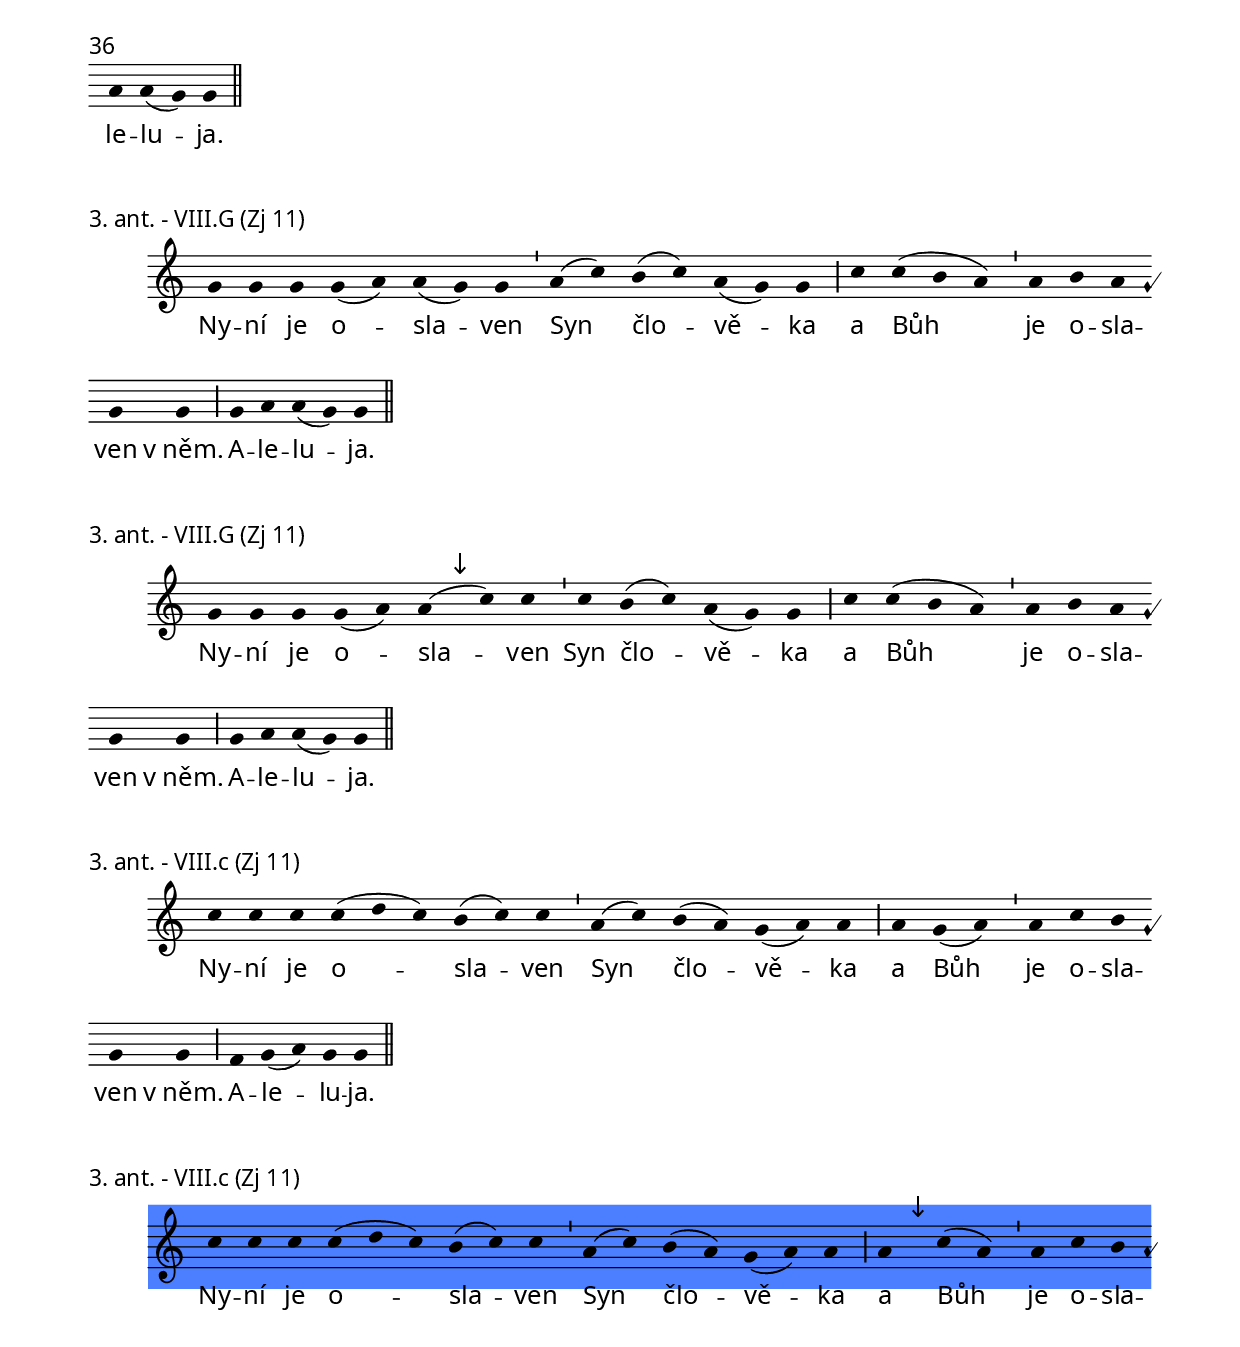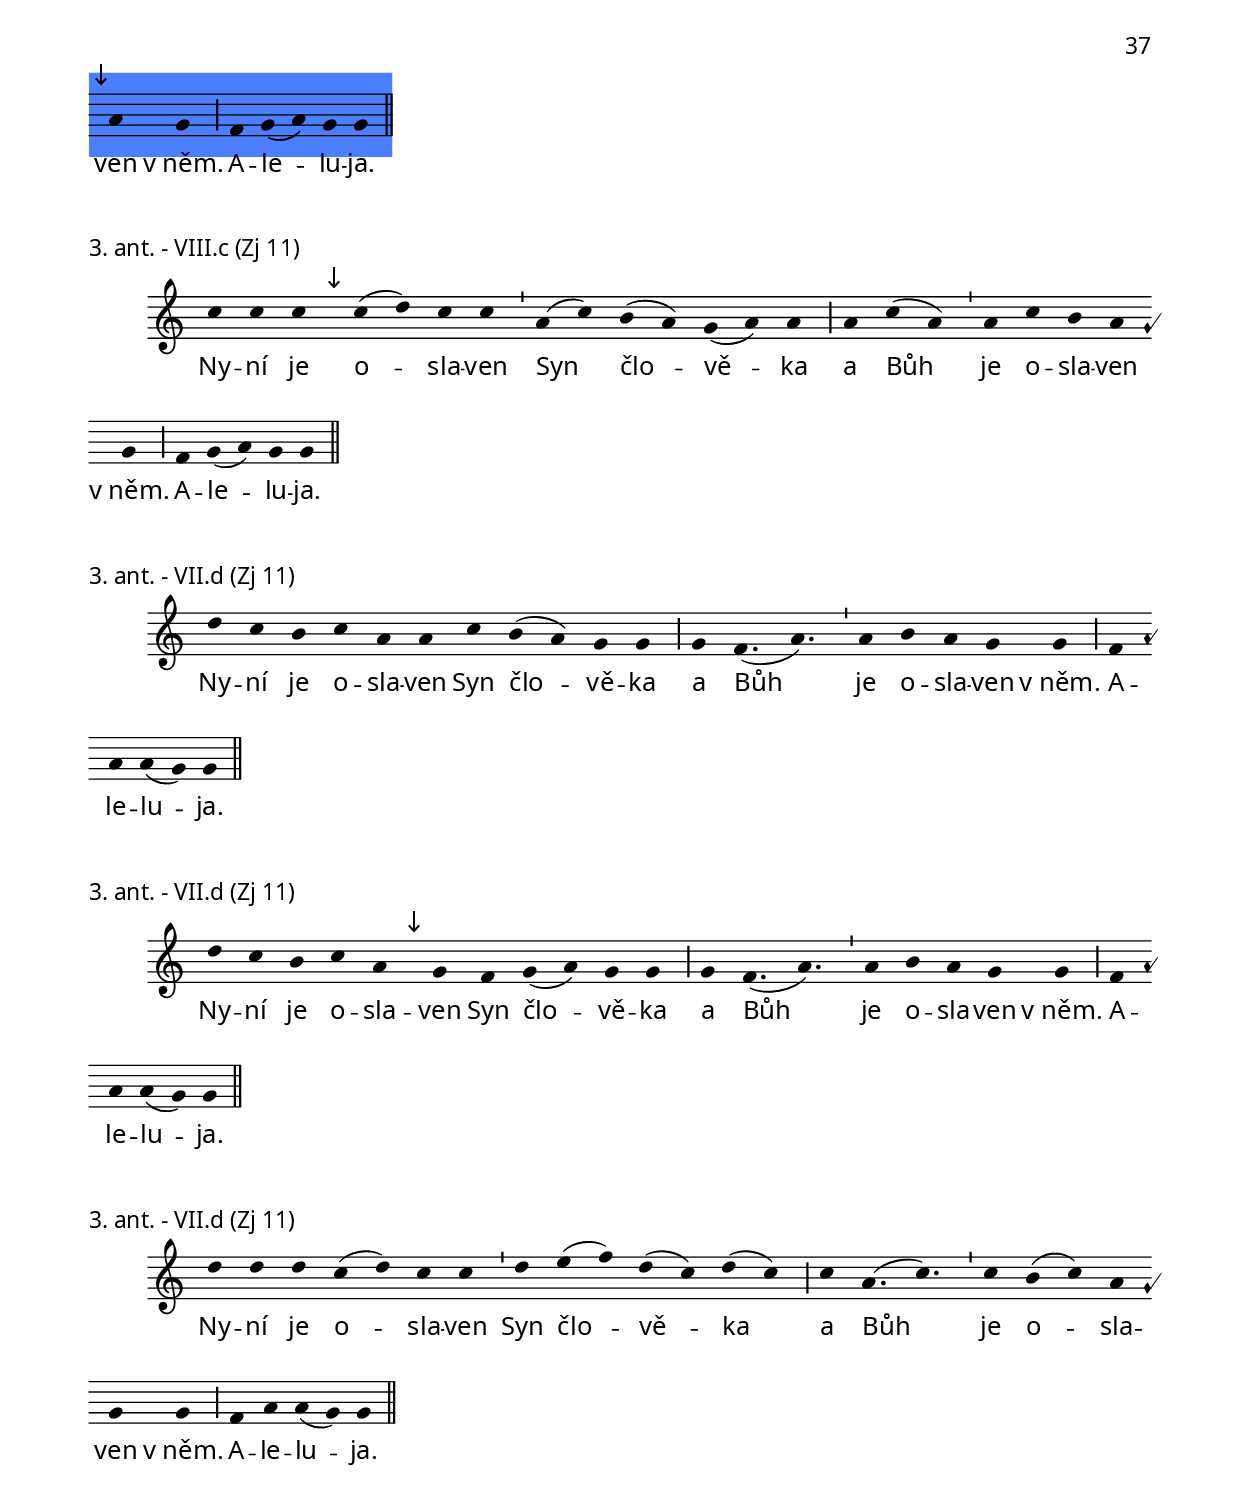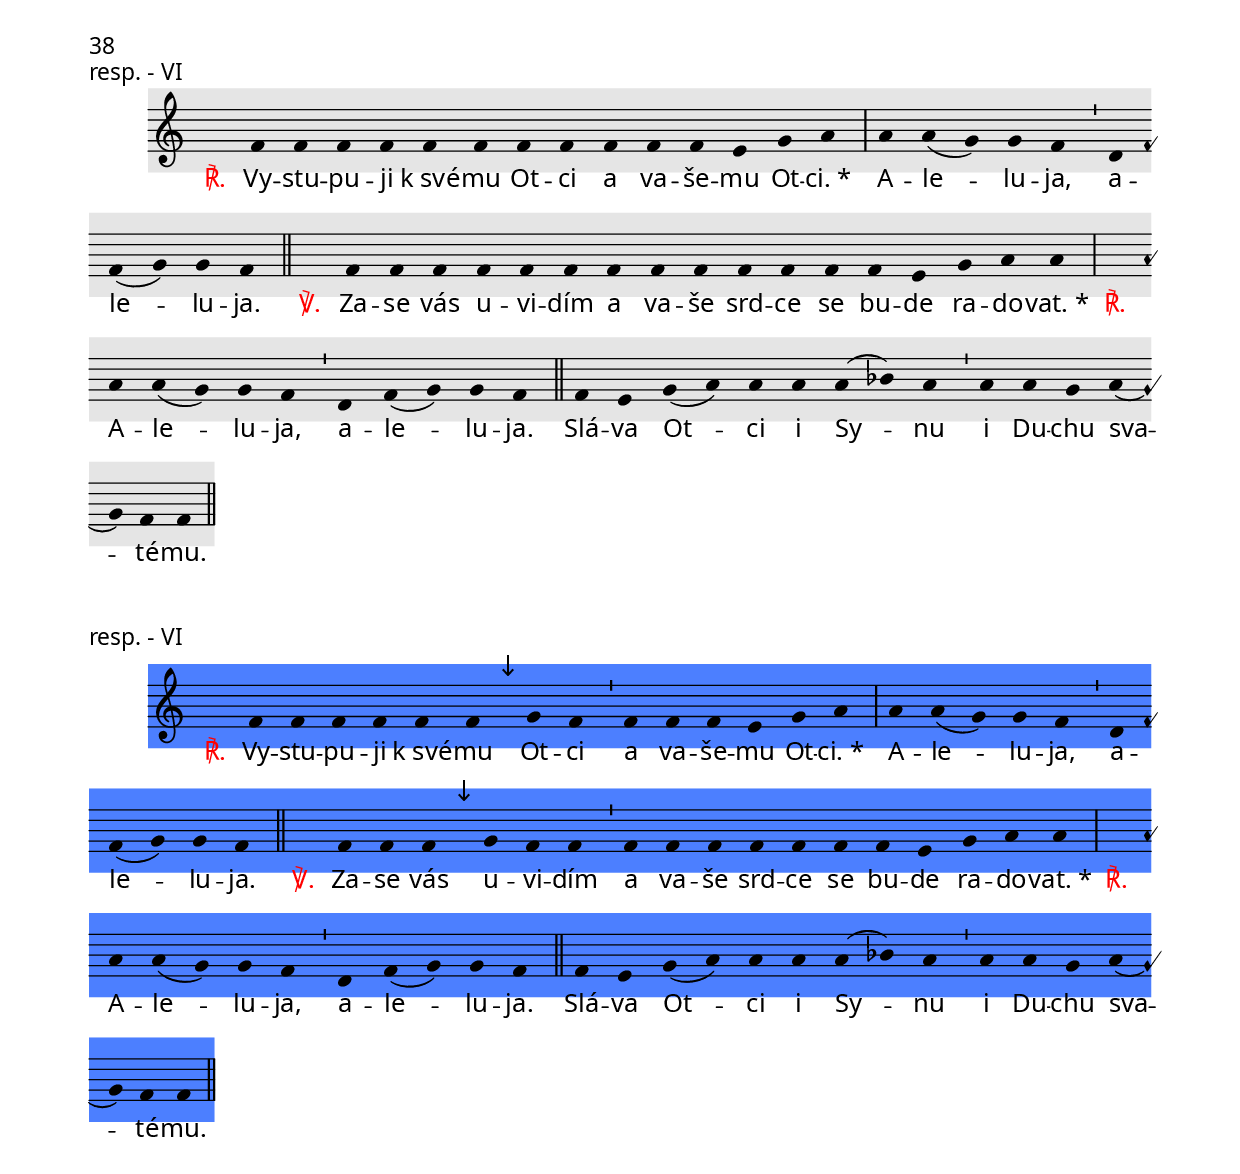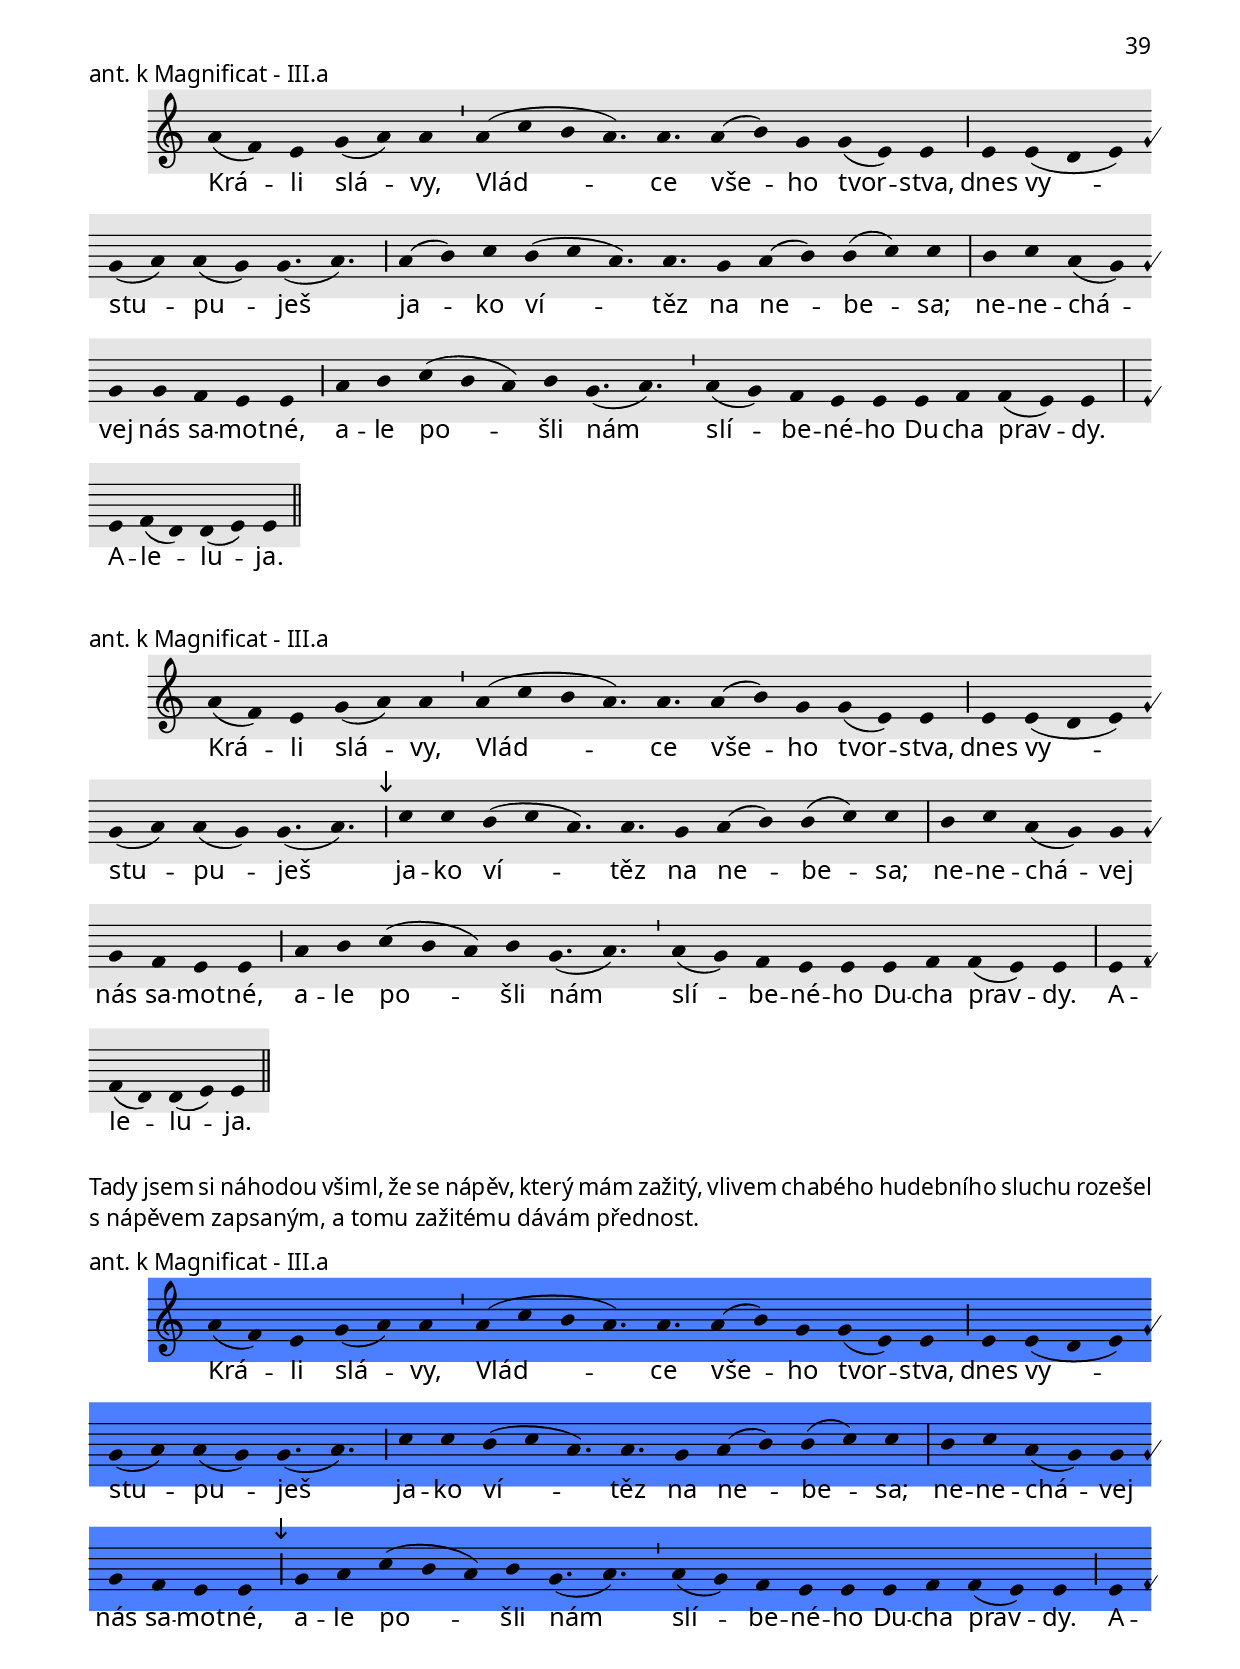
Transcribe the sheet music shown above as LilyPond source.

\version "2.14.2"

\header {
  title = "slavnost Nanebevstoupení Páně"
  composer = "Jakub Pavlík"
}

\include "spolecne.ly"
\include "dilyresponsorii.ly"

\markup {\nadpisHodinka {"1. nešpory"}}

\score {
  \relative c'' {
    \zvyraznovacSedy
    \choralniRezim
    g4 g g f( c') c c \barMin
    c c( d c) b( g) a a( g) g \barMaior
    g g f( e) f( e) f( g) g \barMin
    g g( a) a( b g4.) g \barMax
    a4 g f( g) g \barFinalis
  }
  \addlyrics {
    Vy -- šel jsem od Ot -- ce
    a při -- šel jsem na svět;
    za -- se svět o -- pouš -- tím a jdu k_Ot -- ci.
    A -- le -- lu -- ja.
  }
  \header {
    quid = "1. ant."
    modus = "VIII"
    differentia = "G"
    psalmus = "Žalm 113"
    id = ""
    piece = \markup {\sestavTitulek}
  }
}

\score {
  \relative c'' {
    \choralniRezim
    g4 g g f( c') c c \barMin
    c c( d c) b( g) a a( g) g \barMaior
    g g \mark\sipka g f( e) f( g) g \barMin
    g a a( b g) g \barMin
    a g f( g) g \barFinalis
  }
  \addlyrics {
    Vy -- šel jsem od Ot -- ce
    a při -- šel jsem na svět;
    za -- se svět o -- pouš -- tím a jdu k_Ot -- ci.
    A -- le -- lu -- ja.
  }
  \header {
    quid = "1. ant."
    modus = "VIII"
    differentia = "G"
    psalmus = "Žalm 113"
    id = "1ne-a1"
    piece = \markup {\sestavTitulek}
  }
}

\score {
  \relative c'' {
    \choralniRezim
    g4 g g f( c') c c \barMin
    c c( d c) b( g) a a( g) g \barMaior
    \mark\sipka a a a f e d \barMin
    f g( a) g g \barMin
    f g g g \barFinalis
  }
  \addlyrics {
    Vy -- šel jsem od Ot -- ce
    a při -- šel jsem na svět;
    za -- se svět o -- pouš -- tím a jdu k_Ot -- ci.
    A -- le -- lu -- ja.
  }
  \header {
    quid = "1. ant."
    modus = "VIII"
    differentia = "G"
    psalmus = "Žalm 113"
    id = "1ne-a1"
    piece = \markup {\sestavTitulek}
  }
}

\score {
  \relative c'' {
    \zvyraznovacSedy
    \choralniRezim
    g4 g g f( c') c c \barMin
    c c( d c) b( g) a a( g) g \barMaior
    \mark\sipka a a a g( f) g( a) a \barMin
    g a a( b g) g \barMin
    a g f( g) g \barFinalis
  }
  \addlyrics {
    Vy -- šel jsem od Ot -- ce
    a při -- šel jsem na svět;
    za -- se svět o -- pouš -- tím a jdu k_Ot -- ci.
    A -- le -- lu -- ja.
  }
  \header {
    quid = "1. ant."
    modus = "VIII"
    differentia = "G"
    psalmus = "Žalm 113"
    id = "1ne-a1"
    piece = \markup {\sestavTitulek}
  }
}

\markup\justify{
  Předchozí varianta je asi nejlepším dotažením původního
  znění, ale druhá polovina, jakkoli lepší než původně,
  stále zůstává nepříliš zpěvná.
}

\score {
  \relative c'' {
    \choralniRezim
    g4 g g f( c') c c \barMin
    c c( d c) b( g) a a( g) g \barMaior
    \mark\sipka c c c c( d) c c( b c) \barMin
    a c b( a g) g \barMin
    a g f( g) g \barFinalis
  }
  \addlyrics {
    Vy -- šel jsem od Ot -- ce
    a při -- šel jsem na svět;
    za -- se svět o -- pouš -- tím a jdu k_Ot -- ci.
    A -- le -- lu -- ja.
  }
  \header {
    quid = "1. ant."
    modus = "VIII"
    differentia = "G"
    psalmus = "Žalm 113"
    id = "1ne-a1"
    piece = \markup {\sestavTitulek}
  }
}

\score {
  \relative c'' {
    \choralniRezim
    g4 g g f( c') c c \barMin
    c c( d c) b( g) a a( g) g \barMaior
    \mark\sipka c a c b g a \barMin
    f g a( g) g \barMin
    f g g g \barFinalis
  }
  \addlyrics {
    Vy -- šel jsem od Ot -- ce
    a při -- šel jsem na svět;
    za -- se svět o -- pouš -- tím a jdu k_Ot -- ci.
    A -- le -- lu -- ja.
  }
  \header {
    quid = "1. ant."
    modus = "VIII"
    differentia = "G"
    psalmus = "Žalm 113"
    id = "1ne-a1"
    piece = \markup {\sestavTitulek}
  }
}

\score {
  \relative c'' {
    \zvyraznovacSedy
    \choralniRezim
    g4 g g f( c') c c \barMin
    c c( d c) b( g) a a( g) g \barMaior
    a a a g( f) g( a) a \barMin
    \mark\sipka c b a( g) g \barMin
    f a a( g) g \barFinalis
  }
  \addlyrics {
    Vy -- šel jsem od Ot -- ce
    a při -- šel jsem na svět;
    za -- se svět o -- pouš -- tím a jdu k_Ot -- ci.
    A -- le -- lu -- ja.
  }
  \header {
    quid = "1. ant."
    modus = "VIII"
    differentia = "G"
    psalmus = "Žalm 113"
    id = "1ne-a1"
    piece = \markup {\sestavTitulek}
  }
}

\score {
  \relative c'' {
    \zvyraznovacModry
    \choralniRezim
    g4 g g f( c') c c \barMin
    c c( d c) b( g) a a( g) g \barMaior
    a a a g( f) g( a) a \barMin
    c b a( g) g \barMin
    \mark\sipka f g( a) g g \barFinalis
  }
  \addlyrics {
    Vy -- šel jsem od Ot -- ce
    a při -- šel jsem na svět;
    za -- se svět o -- pouš -- tím a jdu k_Ot -- ci.
    A -- le -- lu -- ja.
  }
  \header {
    quid = "1. ant."
    modus = "VIII"
    differentia = "G"
    psalmus = "Žalm 113"
    id = "1ne-a1"
    piece = \markup {\sestavTitulek}
  }
}

\score {
  \relative c'' {
    \choralniRezim
    g4 g g f( c') c c \barMin
    c c( d c) b( g) a a( g) g \barMaior
    a a a g( f) g( a) a \barMin
    \mark\sipka g a a( c) c \barMin
    b a g( a) g \barFinalis
  }
  \addlyrics {
    Vy -- šel jsem od Ot -- ce
    a při -- šel jsem na svět;
    za -- se svět o -- pouš -- tím a jdu k_Ot -- ci.
    A -- le -- lu -- ja.
  }
  \header {
    quid = "1. ant."
    modus = "VIII"
    differentia = "G"
    psalmus = "Žalm 113"
    id = "1ne-a1"
    piece = \markup {\sestavTitulek}
  }
}

\score {
  \relative c'' {
    \choralniRezim
    g4 g g f( c') c c \barMin
    c c( d c) b( g) a a( g) g \barMaior
    a a a g( f) g( a) a \barMin
    \mark\sipka a( c) b g g \barMaior
    a g f( g) g \barFinalis
  }
  \addlyrics {
    Vy -- šel jsem od Ot -- ce
    a při -- šel jsem na svět;
    za -- se svět o -- pouš -- tím a jdu k_Ot -- ci.
    A -- le -- lu -- ja.
  }
  \header {
    quid = "1. ant."
    modus = "VIII"
    differentia = "G"
    psalmus = "Žalm 113"
    id = "1ne-a1"
    piece = \markup {\sestavTitulek}
  }
}

\score {
  \relative c'' {
    \choralniRezim
    g4 g g f( c') c c \barMin
    c c( d c) b( g) a a( g) g \barMaior
    a a a g( f) g( a) a \barMin
    \mark\sipka g f g( a g) g \barMaior
    f g( a) g g \barFinalis
  }
  \addlyrics {
    Vy -- šel jsem od Ot -- ce
    a při -- šel jsem na svět;
    za -- se svět o -- pouš -- tím a jdu k_Ot -- ci.
    A -- le -- lu -- ja.
  }
  \header {
    quid = "1. ant."
    modus = "VIII"
    differentia = "G"
    psalmus = "Žalm 113"
    id = "1ne-a1"
    piece = \markup {\sestavTitulek}
  }
}

\pageBreak

\markup{Zdá se mi nějak beztvará, plytká.
Nebo možná spíš forma nesedí k obsahu, slova jsou divně rozezvučena.}

\score {
  \relative c'' {
    \zvyraznovacSedy
    \choralniRezim
    g4 g( a) g( a) a4.( g4 e) d( f) e f f g( a) a \barMaior
    a a( d) c a a \barMin
    a c( b c) a( g) g \barMin
    g f g a( f) e e \barMax
    d d( f) f( e) e \barFinalis
  }
  \addlyrics {
    Když Pán Je -- žíš k_a -- po -- što -- lům mlu -- vil,
    byl vzat do ne -- be
    a za -- se -- dl
    po Bo -- ží pra -- vi -- ci.
    A -- le -- lu -- ja.
  }
  \header {
    quid = "2. ant."
    modus = "III"
    differentia = "g"
    psalmus = "Žalm 117"
    id = ""
    piece = \markup {\sestavTitulek}
  }
}

\score {
  \relative c'' {
    \zvyraznovacSedy
    \choralniRezim
    g4 g( a) g( c) c \barMin c( b) c a g a( g f g) g \barMaior
    g f( g) a( c) b( a) a \barMaior
    b b( c d) c( a) a c a g( f) g( a) g g \barMaior
    g g( a) g g \barFinalis
  }
  \addlyrics {
    Když Pán Je -- žíš k_a -- po -- što -- lům mlu -- vil,
    byl vzat do ne -- be
    a za -- se -- dl po Bo -- ží pra -- vi -- ci.
    A -- le -- lu -- ja.
  }
  \header {
    quid = "2. ant."
    modus = "VIII"
    differentia = "G"
    psalmus = "Žalm 117"
    id = ""
    piece = \markup {\sestavTitulek}
  }
}

\score {
  \relative c'' {
    \choralniRezim
    g4 \mark\sipka a g( c) c \barMin
    \mark\sipka c b c a g( f g) g \barMaior
    g f( g) a( c) b( a) a \barMin
    \mark\sipka a b( c d) c( a) a c a g( f) g( a) g g \barMaior
    g g( a) g g \barFinalis
  }
  \addlyrics {
    Když Pán Je -- žíš
    k_a -- po -- što -- lům mlu -- vil,
    byl vzat do ne -- be
    a za -- se -- dl po Bo -- ží pra -- vi -- ci.
    A -- le -- lu -- ja.
  }
  \header {
    quid = "2. ant."
    modus = "VIII"
    differentia = "G"
    psalmus = "Žalm 117"
    id = ""
    piece = \markup {\sestavTitulek}
  }
}

\score {
  \relative c'' {
    \zvyraznovacSedy
    \choralniRezim
    g4 a g( c) c \barMin
    c b c a g( f g) g \barMaior
    g f( g) a( c) b( a) a \barMin
    a \mark\sipka a( b c) a( g) g a g f g( a) a( g) g \barMaior
    f f( g) g g \barFinalis
  }
  \addlyrics {
    Když Pán Je -- žíš
    k_a -- po -- što -- lům mlu -- vil,
    byl vzat do ne -- be
    a za -- se -- dl po Bo -- ží pra -- vi -- ci.
    A -- le -- lu -- ja.
  }
  \header {
    quid = "2. ant."
    modus = "VIII"
    differentia = "G"
    psalmus = "Žalm 117"
    id = "1ne-a2"
    piece = \markup {\sestavTitulek}
  }
}

\score {
  \relative c'' {
    \zvyraznovacModry
    \choralniRezim
    g4 a g( c) c \barMin
    c b c a \mark\sipka g( a g) g \barMaior
    g f( g) a( c) b( a) a \barMin
    a a( b c) a( g) g a g f g( a) a( g) g \barMaior
    f \mark\sipka g( a) g g \barFinalis
  }
  \addlyrics {
    Když Pán Je -- žíš
    k_a -- po -- što -- lům mlu -- vil,
    byl vzat do ne -- be
    a za -- se -- dl po Bo -- ží pra -- vi -- ci.
    A -- le -- lu -- ja.
  }
  \header {
    quid = "2. ant."
    modus = "VIII"
    differentia = "G"
    psalmus = "Žalm 117"
    id = "1ne-a2"
    piece = \markup {\sestavTitulek}
  }
}

\score {
  \relative c'' {
    \choralniRezim
    g4 a g( c) c \barMin
    \mark\sipka b c a g g( a g) g \barMaior
    \mark\sipka f g a( c) b( a) a \barMin
    a a( b c) a( g) g a g f g( a) a( g) g \barMaior
    f g( a) g g \barFinalis
  }
  \addlyrics {
    Když Pán Je -- žíš
    k_a -- po -- što -- lům mlu -- vil,
    byl vzat do ne -- be
    a za -- se -- dl po Bo -- ží pra -- vi -- ci.
    A -- le -- lu -- ja.
  }
  \header {
    quid = "2. ant."
    modus = "VIII"
    differentia = "G"
    psalmus = "Žalm 117"
    id = "1ne-a2"
    piece = \markup {\sestavTitulek}
  }
}

\pageBreak

\score {
  \relative c' {
    \zvyraznovacSedy
    \choralniRezim
    d4 d a'( g a) a( c) c( a) a a( b c) a( g) g \barMaior
    f g g( a) a \bar"" a a g a f e e \barMaior
    d e f e( f) d d \barMax
    e d c( d) d \barFinalis
  }
  \addlyrics {
    Ni -- kdo ne -- vy -- stou -- pil do ne -- be,
    kro -- mě to -- ho, kte -- rý se -- stou -- pil z_ne -- be,
    to -- tiž Syn člo -- vě -- ka.
    A -- le -- lu -- ja.
  }
  \header {
    quid = "3. ant."
    modus = "I"
    differentia = "D"
    psalmus = "Zj 11"
    id = ""
    piece = \markup {\sestavTitulek}
  }
}

\score {
  \relative c' {
    \choralniRezim
    d4 d a'( g a) a( c) c( a) a a( b c) a( g) g \barMaior
    f g g( a) a \barMin a a \mark\sipka g( f g) g( f) g e e \barMaior
    d e f e( f) d d \barMax
    e d c( d) d \barFinalis
  }
  \addlyrics {
    Ni -- kdo ne -- vy -- stou -- pil do ne -- be,
    kro -- mě to -- ho, kte -- rý se -- stou -- pil z_ne -- be,
    to -- tiž Syn člo -- vě -- ka.
    A -- le -- lu -- ja.
  }
  \header {
    quid = "3. ant."
    modus = "I"
    differentia = "D"
    psalmus = "Zj 11"
    id = ""
    piece = \markup {\sestavTitulek}
  }
}

\score {
  \relative c'' {
    \choralniRezim
    \mark\sipka a4 a b c a a b( c) a( g) g \barMaior
    f g g( a) a \bar"" a a g a f e e \barMaior
    d e f e( f) d d \barMax
    e d c( d) d \barFinalis
  }
  \addlyrics {
    Ni -- kdo ne -- vy -- stou -- pil do ne -- be,
    kro -- mě to -- ho, kte -- rý se -- stou -- pil z_ne -- be,
    to -- tiž Syn člo -- vě -- ka.
    A -- le -- lu -- ja.
  }
  \header {
    quid = "3. ant."
    modus = "I"
    differentia = "a"
    psalmus = "Zj 11"
    id = ""
    piece = \markup {\sestavTitulek}
  }
}

\score {
  \relative c'' {
    \zvyraznovacModry
    \choralniRezim
    a4 a b c \mark\sipka a( g) g f( g) g( a) a \barMaior
    a a g( a) a \barMin a a g a f e e \barMaior
    d e f e( f) d d \mark\sipka \barMin
    e d c( d) d \barFinalis
  }
  \addlyrics {
    Ni -- kdo ne -- vy -- stou -- pil do ne -- be,
    kro -- mě to -- ho, kte -- rý se -- stou -- pil z_ne -- be,
    to -- tiž Syn člo -- vě -- ka.
    A -- le -- lu -- ja.
  }
  \header {
    quid = "3. ant."
    modus = "I"
    differentia = "a"
    psalmus = "Zj 11"
    id = "1ne-a3"
    piece = \markup {\sestavTitulek}
  }
}

\score {
  \relative c'' {
    \choralniRezim
    a4 a b c a( g) g f( g) g( a) a \barMaior
    a a \mark\sipka a a g f g a g e e \barMaior
    d e f e( f) d d \barMin
    e d c( d) d \barFinalis
  }
  \addlyrics {
    Ni -- kdo ne -- vy -- stou -- pil do ne -- be,
    kro -- mě to -- ho, kte -- rý se -- stou -- pil z_ne -- be,
    to -- tiž Syn člo -- vě -- ka.
    A -- le -- lu -- ja.
  }
  \header {
    quid = "3. ant."
    modus = "I"
    differentia = "a"
    psalmus = "Zj 11"
    id = ""
    piece = \markup {\sestavTitulek}
  }
}

\pageBreak

\score {
  \relative c' {
    \zvyraznovacZelenyII
    \choralniRezim

    % R
    \neviditelna f
    f4 f f f f f f f e g g a \barMax
    \respVIalelujaResponsum \barFinalis
    % V
    \neviditelna f
    f f f f f f e g a \barMax
    % R
    \neviditelna a
    \respVIalelujaResponsum \barFinalis
    % Slava
    \respVIalelujaDoxologie \barFinalis
  }
  \addlyrics {
    \Response V_do -- mě mé -- ho Ot -- ce je mno -- ho pří -- byt -- ků._*
    \textRespAleluja
    \Verse Od -- chá -- zím vám při -- pra -- vit mís -- to._*
    \Response \textRespAleluja
    \textRespDoxologie
  }
  \header {
    quid = "resp."
    modus = "VI"
    id = ""
    piece = \markup {\sestavTitulekResp}
  }
}

\pageBreak

\score {
  \relative c'' {
    \zvyraznovacSedy
    \choralniRezim
    c( d c) c \barMin
    b( c) a g f g( a g) f f( g) g \barMaior
    e f g( a) g( a) a \barMin
    a a( c) c b( c a) a \barMin
    b a g f g \barMax
  }
  \addlyrics {
    Ot -- če,
    zje -- vil jsem tvé jmé -- no li -- dem;
    ny -- ní jdu k_to -- bě
    a pro -- sím za ty,
    kte -- ré jsi mi dal.
    A -- le -- lu -- ja.
  }
  \header {
    quid = "ant. k Magnificat"
    modus = "VIII"
    differentia = "c"
    psalmus = ""
    id = "1ne-amag"
    piece = \markup {\sestavTitulekBezZalmu}
  }
}

\score {
  \relative c'' {
    \choralniRezim
    c4( d c) c \barMin
    b( c) a g f g( a g) f f( g) g \barMaior
    \mark\sipka d f g f( g) g \barMin
    g a( c) c b( c a) a \barMin
    b a g f g \barMaior
    g a a( g) g \barFinalis
  }
  \addlyrics {
    Ot -- če,
    zje -- vil jsem tvé jmé -- no li -- dem;
    ny -- ní jdu k_to -- bě
    a pro -- sím za ty,
    kte -- ré jsi mi dal.
    A -- le -- lu -- ja.
  }
  \header {
    quid = "ant. k Magnificat"
    modus = "VIII"
    differentia = "c"
    psalmus = ""
    id = "1ne-amag"
    piece = \markup {\sestavTitulekBezZalmu}
  }
}

\score {
  \relative c'' {
    \choralniRezim
    c4( d c) c \barMin
    \mark\sipka b c a g a g f( g) g \barMaior
    d f g f( g) g \barMin
    g a( c) c b( c a) a \barMin
    b a g f g \barMaior
    g a a( g) g \barFinalis
  }
  \addlyrics {
    Ot -- če,
    zje -- vil jsem tvé jmé -- no li -- dem;
    ny -- ní jdu k_to -- bě
    a pro -- sím za ty,
    kte -- ré jsi mi dal.
    A -- le -- lu -- ja.
  }
  \header {
    quid = "ant. k Magnificat"
    modus = "VIII"
    differentia = "c"
    psalmus = ""
    id = "1ne-amag"
    piece = \markup {\sestavTitulekBezZalmu}
  }
}

\score {
  \relative c'' {
    \choralniRezim
    c4( d c) c \barMin
    b c a g a g f( g) g \barMaior
    \mark\sipka g g g f( e) d \barMin
    d f g a( c a) a \barMin
    b a g f g \barMaior
    \mark\sipka f g( a) g g \barFinalis
  }
  \addlyrics {
    Ot -- če,
    zje -- vil jsem tvé jmé -- no li -- dem;
    ny -- ní jdu k_to -- bě
    a pro -- sím za ty,
    kte -- ré jsi mi dal.
    A -- le -- lu -- ja.
  }
  \header {
    quid = "ant. k Magnificat"
    modus = "VIII"
    differentia = "c"
    psalmus = ""
    id = "1ne-amag"
    piece = \markup {\sestavTitulekBezZalmu}
  }
}

\score {
  \relative c'' {
    \zvyraznovacSedy
    \choralniRezim
    c4( d c) c \barMin
    b c a g a g f( g) g \barMaior
    \mark\sipka g f d f( g) g \barMin
    g a c b( c a) a \barMin
    b a g f g \barMaior
    f g( a) g g \barFinalis
  }
  \addlyrics {
    Ot -- če,
    zje -- vil jsem tvé jmé -- no li -- dem;
    ny -- ní jdu k_to -- bě
    a pro -- sím za ty,
    kte -- ré jsi mi dal.
    A -- le -- lu -- ja.
  }
  \header {
    quid = "ant. k Magnificat"
    modus = "VIII"
    differentia = "c"
    psalmus = ""
    id = "1ne-amag"
    piece = \markup {\sestavTitulekBezZalmu}
  }
}

\score {
  \relative c'' {
    \zvyraznovacModry
    \choralniRezim
    c4( d c) c \barMin
    b c a g a g f( g) g \barMaior
    g f d f( g) g \barMin
    \mark\sipka a c c b( c a) a \barMin
    b a g f g \barMaior
    f g( a) g g \barFinalis
  }
  \addlyrics {
    Ot -- če,
    zje -- vil jsem tvé jmé -- no li -- dem;
    ny -- ní jdu k_to -- bě
    a pro -- sím za ty,
    kte -- ré jsi mi dal.
    A -- le -- lu -- ja.
  }
  \header {
    quid = "ant. k Magnificat"
    modus = "VIII"
    differentia = "c"
    psalmus = ""
    id = "1ne-amag"
    piece = \markup {\sestavTitulekBezZalmu}
  }
}

\score {
  \relative c'' {
    \choralniRezim
    c4( d c) c \barMin
    b c a g a g f( g) g \barMaior
    \mark\sipka a g a a( c) c \barMin
    c d c b( c a) a \barMin
    b a g f g \barMaior
    f g( a) g g \barFinalis
  }
  \addlyrics {
    Ot -- če,
    zje -- vil jsem tvé jmé -- no li -- dem;
    ny -- ní jdu k_to -- bě
    a pro -- sím za ty,
    kte -- ré jsi mi dal.
    A -- le -- lu -- ja.
  }
  \header {
    quid = "ant. k Magnificat"
    modus = "VIII"
    differentia = "c"
    psalmus = ""
    id = "1ne-amag"
    piece = \markup {\sestavTitulekBezZalmu}
  }
}

\score {
  \relative c'' {
    \zvyraznovacSedy
    \choralniRezim
    \mark\sipka g4( a g) g \barMin
    a c b g a g f( g) g \barMaior
    d f g f( g) g \barMin
    g a( c) c b( c a) a \barMin
    b a g f g \barMaior
    g a a( g) g \barFinalis
  }
  \addlyrics {
    Ot -- če,
    zje -- vil jsem tvé jmé -- no li -- dem;
    ny -- ní jdu k_to -- bě
    a pro -- sím za ty,
    kte -- ré jsi mi dal.
    A -- le -- lu -- ja.
  }
  \header {
    quid = "ant. k Magnificat"
    modus = "VIII"
    differentia = "c"
    psalmus = ""
    id = "1ne-amag"
    piece = \markup {\sestavTitulekBezZalmu}
  }
}

\markup{
  Opravena jenom differentia:
}

\score {
  \relative c'' {
    \zvyraznovacSedy
    \choralniRezim
    g4( a g) g \barMin
    a c b g a g f( g) g \barMaior
    d f g f( g) g \barMin
    g a( c) c b( c a) a \barMin
    b a g f g \barMaior
    g a a( g) g \barFinalis
  }
  \addlyrics {
    Ot -- če,
    zje -- vil jsem tvé jmé -- no li -- dem;
    ny -- ní jdu k_to -- bě
    a pro -- sím za ty,
    kte -- ré jsi mi dal.
    A -- le -- lu -- ja.
  }
  \header {
    quid = "ant. k Magnificat"
    modus = "VIII"
    differentia = "G"
    psalmus = ""
    id = "1ne-amag"
    piece = \markup {\sestavTitulekBezZalmu}
  }
}

\score {
  \relative c'' {
    \choralniRezim
    c4( d c) c \barMin
    d( e d) c b( a) \barMin a c b a( g) g \barMaior
    a g a a( c) c \barMin
  }
  \addlyrics {
    Ot -- če,
    zje -- vil jsem tvé jmé -- no li -- dem;
    ny -- ní jdu k_to -- bě
    a pro -- sím za ty,
    kte -- ré jsi mi dal.
    A -- le -- lu -- ja.
  }
  \header {
    quid = "ant. k Magnificat"
    modus = "VIII"
    differentia = "c"
    psalmus = ""
    id = "1ne-amag"
    piece = \markup {\sestavTitulekBezZalmu}
  }
}

\score {
  \relative c'' {
    \choralniRezim
    g4( a) a \barMin
    c c b g b( c a) g a( g) g \barMaior
    g f d f( g) g \barMin
    g a( c) c b( c a) a \barMin
    b a g f g \barMaior
    g a a( g) g \barFinalis
  }
  \addlyrics {
    Ot -- če,
    zje -- vil jsem tvé jmé -- no li -- dem;
    ny -- ní jdu k_to -- bě
    a pro -- sím za ty,
    kte -- ré jsi mi dal.
    A -- le -- lu -- ja.
  }
  \header {
    quid = "ant. k Magnificat"
    modus = "VIII"
    differentia = "G"
    psalmus = ""
    id = "1ne-amag"
    piece = \markup {\sestavTitulekBezZalmu}
  }
}

\score {
  \relative c'' {
    \choralniRezim
    g4( a) a \barMin
    c c b g a g f( g) g \barMaior
    g a c c( d) d \barMin
    d d( e) d c( d c) c \barMin
    b c a a g \barMaior
    f a g g \barFinalis
  }
  \addlyrics {
    Ot -- če,
    zje -- vil jsem tvé jmé -- no li -- dem;
    ny -- ní jdu k_to -- bě
    a pro -- sím za ty,
    kte -- ré jsi mi dal.
    A -- le -- lu -- ja.
  }
  \header {
    quid = "ant. k Magnificat"
    modus = "VII"
    differentia = "a"
    psalmus = ""
    id = "1ne-amag"
    piece = \markup {\sestavTitulekBezZalmu}
  }
}

\score {
  \relative c'' {
    \choralniRezim
    c4( a) a( c) \barMin
    d d c d e c c( d) d \barMaior
    d c b a( g) a \barMin
    a c c b( c a) a \barMin
    g a g f g \barMaior
    g a a( g) g \barFinalis
  }
  \addlyrics {
    Ot -- če,
    zje -- vil jsem tvé jmé -- no li -- dem;
    ny -- ní jdu k_to -- bě
    a pro -- sím za ty,
    kte -- ré jsi mi dal.
    A -- le -- lu -- ja.
  }
  \header {
    quid = "ant. k Magnificat"
    modus = "VII"
    differentia = "c"
    psalmus = ""
    id = "1ne-amag"
    piece = \markup {\sestavTitulekBezZalmu}
  }
}

\pageBreak % ZLOM

\markup {\nadpisHodinka {"invitatorium"}}

\markup\justify{
  Liturgia horarum:
  \italic{
    \bold{Allelúia,}
    Christum Dóminum, ascendéntem in cælum,
    veníte, adorémus,
    allelúia.
  }
}
\markup\justify{
  Chápu, že to úvodní aleluja působí neohrabaně při recitaci
  a zhudebnění se také dost vzpírá, ale k jeho vypuštění tady není
  o nic silnější důvod než ve společných textech o svatých,
  a tam vypuštěno nebylo.
}

\score {
  \relative c'' {
    \zvyraznovacSedy
    \choralniRezim
    c4( d) d \barMin a( d) c b a( g) g \barMin a( g) f g a4. a \barMaior
    d4 c( d) d c( b) a( g) g \barMin
    a a g g \barFinalis
  }
  \addlyrics {
    Pojď -- me,
    klaň -- me se Kris -- tu, na -- še -- mu Pá -- nu;
    on vstou -- pil do ne -- be,
    a -- le -- lu -- ja.
  }
  \header {
    quid = "ant."
    modus = "VII"
    differentia = "d"
    psalmus = ""
    piece = \markup {\sestavTitulekBezZalmu}
  }
}

\score {
  \relative c' {
    \zvyraznovacSedy
    \choralniRezim
    f4( a bes c) c \barMin
    c( d) c b! b( c a g) a4.( g) \barMin f4( g) a g f4. f \barMaior
    f4( a) a( g a c) c \barMin c( d c b a) b( a g) a4.( g) \barMin
    f4 a g( f) f \barFinalis
  }
  \addlyrics {
    Pojď -- me,
    klaň -- me se Kris -- tu, na -- še -- mu Pá -- nu;
    on vstou -- pil do ne -- be,
    a -- le -- lu -- ja.
  }
  \header {
    quid = "ant."
    modus = "V"
    differentia = "a"
    psalmus = ""
    placet = "melisma na _do__ nebe_ se mi úplně nezdá; každopádně by se tak dlouhé melisma mělo strukturovat"
    id = "invit"
    piece = \markup {\sestavTitulekBezZalmu}
  }
}

\score {
  \relative c' {
    \zvyraznovacModry
    \choralniRezim
    f4( a bes c) c \barMin
    c( d) c b! b( c a g) a4.( g) \barMin f4( g) a g f f \barMaior
    \mark\sipka f4 a( g a c) c c( d e) d( c) c \barMaior
    a( g) a( bes a g a) f( g f) f \barFinalis
  }
  \addlyrics {
    Pojď -- me,
    klaň -- me se Kris -- tu, na -- še -- mu Pá -- nu;
    on vstou -- pil do ne -- be,
    a -- le -- lu -- ja.
  }
  \header {
    quid = "ant."
    modus = "V"
    differentia = "a"
    psalmus = ""
    id = "invit"
    piece = \markup {\sestavTitulekBezZalmu}
  }
}

\pageBreak

\markup {\nadpisHodinka {"modlitba se čtením"}}

\score {
  \relative c'' {
    \zvyraznovacSedy
    \choralniRezim
    c4 b c d( e) d \barMin
    e f e d c d d \barMaior
    d c( d) c( a) a c b a( g) g \barMin
    f g g g \barFinalis
  }
  \addlyrics {
    Zpí -- vej -- te Bo -- hu,
    ve -- leb -- te je -- ho jmé -- no,
    on vy -- stou -- pil nad o -- bla -- ka.
    A -- le -- lu -- ja.
  }
  \header {
    quid = "1. ant."
    modus = "VII"
    differentia = "c"
    psalmus = "Žalm 68-I"
    id = "mc-a1"
    piece = \markup {\sestavTitulek}
  }
}

\score {
  \relative c'' {
    \zvyraznovacSedy
    \choralniRezim
    c4 b c d( e) d \barMin
    e f e d c d d \barMaior
    d c( d) c( a) a c b a( g) g \barMin
    f g \mark\sipka a( g) g \barFinalis
  }
  \addlyrics {
    Zpí -- vej -- te Bo -- hu,
    ve -- leb -- te je -- ho jmé -- no,
    on vy -- stou -- pil nad o -- bla -- ka.
    A -- le -- lu -- ja.
  }
  \header {
    quid = "1. ant."
    modus = "VII"
    differentia = "c"
    psalmus = "Žalm 68-I"
    id = "mc-a1"
    piece = \markup {\sestavTitulek}
  }
}

\markup{
  Když to není nezbytně nutné, je divné, aby melodie \italic{vystoupil} byla vysloveně klesavá.
}

\score {
  \relative c'' {
    \zvyraznovacSedy
    \choralniRezim
    c4 b c d( e) d \barMin
    e f e d c d d \barMaior
    d \mark\sipka d( e) c( d) d c b a( g) g \barMin
    f g a( g) g \barFinalis
  }
  \addlyrics {
    Zpí -- vej -- te Bo -- hu,
    ve -- leb -- te je -- ho jmé -- no,
    on vy -- stou -- pil nad o -- bla -- ka.
    A -- le -- lu -- ja.
  }
  \header {
    quid = "1. ant."
    modus = "VII"
    differentia = "c"
    psalmus = "Žalm 68-I"
    placet = "melodie _vystoupil_ je tady jaksi nelibě nepřirozená, rozsekaná, neplynulá"
    id = "mc-a1"
    piece = \markup {\sestavTitulek}
  }
}

\score {
  \relative c'' {
    \zvyraznovacSedy
    \choralniRezim
    c4 b c d( e) d \barMin
    e f e d c d d \barMaior
    d d( e) \mark\sipka e( d) d c b a( g) g \barMin
    f g a( g) g \barFinalis
  }
  \addlyrics {
    Zpí -- vej -- te Bo -- hu,
    ve -- leb -- te je -- ho jmé -- no,
    on vy -- stou -- pil nad o -- bla -- ka.
    A -- le -- lu -- ja.
  }
  \header {
    quid = "1. ant."
    modus = "VII"
    differentia = "c"
    psalmus = "Žalm 68-I"
    id = "mc-a1"
    piece = \markup {\sestavTitulek}
  }
}

\score {
  \relative c'' {
    \zvyraznovacSedy
    \choralniRezim
    c4 b c d( e) d \barMin
    e f e d c d d \barMaior
    d d( e) e( d) d c b a( g) g \barMin
    \mark\sipka a g f( g) g \barFinalis
  }
  \addlyrics {
    Zpí -- vej -- te Bo -- hu,
    ve -- leb -- te je -- ho jmé -- no,
    on vy -- stou -- pil nad o -- bla -- ka.
    A -- le -- lu -- ja.
  }
  \header {
    quid = "1. ant."
    modus = "VII"
    differentia = "c"
    psalmus = "Žalm 68-I"
    id = "mc-a1"
    piece = \markup {\sestavTitulek}
  }
}

\score {
  \relative c'' {
    \choralniRezim
    c4 b c d( e) d \barMin
    e f e d c d d \barMaior
    d \mark\sipka d( e f) e( d) d c b a( g) g \barMin
    f g a( g) g \barFinalis
  }
  \addlyrics {
    Zpí -- vej -- te Bo -- hu,
    ve -- leb -- te je -- ho jmé -- no,
    on vy -- stou -- pil nad o -- bla -- ka.
    A -- le -- lu -- ja.
  }
  \header {
    quid = "1. ant."
    modus = "VII"
    differentia = "c"
    psalmus = "Žalm 68-I"
    id = "mc-a1"
    piece = \markup {\sestavTitulek}
  }
}

\score {
  \relative c'' {
    \choralniRezim
    c4 b c d( e) d \barMin
    e f e d c d d \barMaior
    d \mark\sipka c( d) d( c) c b c a( g) g \barMin
    a g f( g) g \barFinalis
  }
  \addlyrics {
    Zpí -- vej -- te Bo -- hu,
    ve -- leb -- te je -- ho jmé -- no,
    on vy -- stou -- pil nad o -- bla -- ka.
    A -- le -- lu -- ja.
  }
  \header {
    quid = "1. ant."
    modus = "VII"
    differentia = "c"
    psalmus = "Žalm 68-I"
    id = "mc-a1"
    piece = \markup {\sestavTitulek}
  }
}

\score {
  \relative c'' {
    \choralniRezim
    c4 b c d( e) d \barMin
    e f e d c d d \barMaior
    d \mark\sipka d( e) d( c) c b c a( g) g \barMin
    a g f( g) g \barFinalis
  }
  \addlyrics {
    Zpí -- vej -- te Bo -- hu,
    ve -- leb -- te je -- ho jmé -- no,
    on vy -- stou -- pil nad o -- bla -- ka.
    A -- le -- lu -- ja.
  }
  \header {
    quid = "1. ant."
    modus = "VII"
    differentia = "c"
    psalmus = "Žalm 68-I"
    id = "mc-a1"
    piece = \markup {\sestavTitulek}
  }
}

\score {
  \relative c'' {
    \zvyraznovacModry
    \choralniRezim
    c4 b c d( e) d \barMin
    e f e d c d d \barMaior
    d \mark\sipka e d c b c a( g) g \barMin
    a g f( g) g \barFinalis
  }
  \addlyrics {
    Zpí -- vej -- te Bo -- hu,
    ve -- leb -- te je -- ho jmé -- no,
    on vy -- stou -- pil nad o -- bla -- ka.
    A -- le -- lu -- ja.
  }
  \header {
    quid = "1. ant."
    modus = "VII"
    differentia = "c"
    psalmus = "Žalm 68-I"
    id = "mc-a1"
    piece = \markup {\sestavTitulek}
  }
}

\score {
  \relative c'' {
    \choralniRezim
    c4 b c d( e) d \barMin
    e f e d c d d \barMaior
    \mark\sipka b c( d) a( g) g a g f( g) g \barMin
    f g( a) g g \barFinalis
  }
  \addlyrics {
    Zpí -- vej -- te Bo -- hu,
    ve -- leb -- te je -- ho jmé -- no,
    on vy -- stou -- pil nad o -- bla -- ka.
    A -- le -- lu -- ja.
  }
  \header {
    quid = "1. ant."
    modus = "VII"
    differentia = "c"
    psalmus = "Žalm 68-I"
    id = "mc-a1"
    piece = \markup {\sestavTitulek}
  }
}

\score {
  \relative c'' {
    \zvyraznovacSedy
    \choralniRezim
    c4 d e e( f d) c( d) d( c) \barMaior
    a g g f g a( c) b( g) g \barMaior
    a b a( g) g \barFinalis
  }
  \addlyrics {
    Vy -- stou -- pil do vý -- šin,
    vy -- ve -- dl s_se -- bou za -- jat -- ce.
    A -- le -- lu -- ja.
  }
  \header {
    quid = "2. ant."
    modus = "VII"
    differentia = "c"
    psalmus = "Žalm 68-II"
    id = "mc-a2"
    piece = \markup {\sestavTitulek}
  }
}

\score {
  \relative c'' {
    \choralniRezim
    c4 d e e( f d) c( d) d( c) \barMaior
    \mark\sipka c a a c b a g g \barMaior
    f g a( g) g \barFinalis
  }
  \addlyrics {
    Vy -- stou -- pil do vý -- šin,
    vy -- ve -- dl s_se -- bou za -- jat -- ce.
    A -- le -- lu -- ja.
  }
  \header {
    quid = "2. ant."
    modus = "VII"
    differentia = "c"
    psalmus = "Žalm 68-II"
    id = "mc-a2"
    piece = \markup {\sestavTitulek}
  }
}

\score {
  \relative c'' {
    \zvyraznovacSedy
    \choralniRezim
    c4 b c d( e) e( d) d \barMaior
    \mark\sipka c a a c b a g g \barMaior
    f g a( g) g \barFinalis
  }
  \addlyrics {
    Vy -- stou -- pil do vý -- šin,
    vy -- ve -- dl s_se -- bou za -- jat -- ce.
    A -- le -- lu -- ja.
  }
  \header {
    quid = "2. ant."
    modus = "VII"
    differentia = "c"
    psalmus = "Žalm 68-II"
    id = "mc-a2"
    piece = \markup {\sestavTitulek}
  }
}

\score {
  \relative c'' {
    \zvyraznovacSedy
    \choralniRezim
    c4 b c \mark\sipka c( e) e( d) d \barMaior
    c a a c b a g g \barMaior
    f g a( g) g \barFinalis
  }
  \addlyrics {
    Vy -- stou -- pil do vý -- šin,
    vy -- ve -- dl s_se -- bou za -- jat -- ce.
    A -- le -- lu -- ja.
  }
  \header {
    quid = "2. ant."
    modus = "VII"
    differentia = "c"
    psalmus = "Žalm 68-II"
    placet = "_do výšin_ možná spíš vrátit minulou verzi"
    id = "mc-a2"
    piece = \markup {\sestavTitulek}
  }
}

\score {
  \relative c'' {
    \zvyraznovacModry
    \choralniRezim
    c4 \mark\sipka c c d( e) d d \barMaior
    c a a c b a g g \barMaior
    f g a( g) g \barFinalis
  }
  \addlyrics {
    Vy -- stou -- pil do vý -- šin,
    vy -- ve -- dl s_se -- bou za -- jat -- ce.
    A -- le -- lu -- ja.
  }
  \header {
    quid = "2. ant."
    modus = "VII"
    differentia = "c"
    psalmus = "Žalm 68-II"
    id = "mc-a2"
    piece = \markup {\sestavTitulek}
  }
}

\score {
  \relative c' {
    \choralniRezim
    f4( a c) c( d) c d( f e) d( c) c \barMaior
    c c c bes a g a a \barMin
    bes g g( f) f \barFinalis
  }
  \addlyrics {
    Vy -- stou -- pil do vý -- šin,
    vy -- ve -- dl s_se -- bou za -- jat -- ce.
    A -- le -- lu -- ja.
  }
  \header {
    quid = "2. ant."
    modus = "V"
    differentia = "a"
    psalmus = "Žalm 68-II"
    id = "mc-a2"
    piece = \markup {\sestavTitulek}
  }
}

\score {
  \relative c'' {
    \zvyraznovacSedy
    \choralniRezim
    c4 c c c b c d c d d( c) \barMaior
    g g f a b( c) a \barMin b c c( d) d \barMin
    c b a g a g f( g) g \barMaior
    a a g g \barFinalis
  }
  \addlyrics {
    Ob -- je -- vu -- je se tvůj prů -- vod, Bo -- že,
    prů -- vod mé -- ho Bo -- ha, mé -- ho krá -- le,
    smě -- řu -- jí -- cí do sva -- ty -- ně.
    A -- le -- lu -- ja.
  }
  \header {
    quid = "3. ant."
    modus = "VII"
    differentia = "c"
    psalmus = "Žalm 68-III"
    placet = "tady vidím ještě značný prostor pro vylepšení;
    nechal bych první část, na zbytku dále pracovat.
    2015 se mi líbí, jak je, ale zkusil bych gradaci na _průvod mého
    Boha, mého krále_ udělat jednolitější, bez mezipřistání na _Boha_"
    id = "mc-a3"
    piece = \markup {\sestavTitulek}
  }
}

\score {
  \relative c'' {
    \zvyraznovacSedy
    \choralniRezim
    c4 c c c b c d c d d( c) \barMaior
    g g f a b( c) a \barMin b c c( d) d \barMaior
    c b a g a g f( g) g \barMaior
    \mark\sipka f a a( g) g \barFinalis
  }
  \addlyrics {
    Ob -- je -- vu -- je se tvůj prů -- vod, Bo -- že,
    prů -- vod mé -- ho Bo -- ha, mé -- ho krá -- le,
    smě -- řu -- jí -- cí do sva -- ty -- ně.
    A -- le -- lu -- ja.
  }
  \header {
    quid = "3. ant."
    modus = "VII"
    differentia = "c"
    psalmus = "Žalm 68-III"
    id = "mc-a3"
    piece = \markup {\sestavTitulek}
  }
}

\markup{
  Původní melodie náleží, přísně vzato, mnohem spíš modu VIII.
}

\score {
  \relative c'' {
    \zvyraznovacSedy
    \choralniRezim
    c4 c c c b c d c d d( c) \barMaior
    g g f a b( c) \mark\sipka c \barMin d e e( d) d \barMaior
    c b a g a g f( g) g \barMaior
    f a a( g) g \barFinalis
  }
  \addlyrics {
    Ob -- je -- vu -- je se tvůj prů -- vod, Bo -- že,
    prů -- vod mé -- ho Bo -- ha, mé -- ho krá -- le,
    smě -- řu -- jí -- cí do sva -- ty -- ně.
    A -- le -- lu -- ja.
  }
  \header {
    quid = "3. ant."
    modus = "VII"
    differentia = "c"
    psalmus = "Žalm 68-III"
    id = "mc-a3"
    piece = \markup {\sestavTitulek}
  }
}

\score {
  \relative c'' {
    \zvyraznovacSedy
    \choralniRezim
    c4 c c c b c d c d d( c) \barMaior
    g g f a b( c) c \mark\sipka d( e) e d d \barMaior
    c b a g a g f( g) g \barMaior
    f a a( g) g \barFinalis
  }
  \addlyrics {
    Ob -- je -- vu -- je se tvůj prů -- vod, Bo -- že,
    prů -- vod mé -- ho Bo -- ha, mé -- ho krá -- le,
    smě -- řu -- jí -- cí do sva -- ty -- ně.
    A -- le -- lu -- ja.
  }
  \header {
    quid = "3. ant."
    modus = "VII"
    differentia = "c"
    psalmus = "Žalm 68-III"
    id = "mc-a3"
    piece = \markup {\sestavTitulek}
  }
}

\score {
  \relative c'' {
    \zvyraznovacModry
    \choralniRezim
    c4 c c c b c d c d d( c) \barMaior
    g g f a b( c) c \mark\sipka \barMin d( e) e d d \barMaior
    c b a g a g f( g) g \barMaior
    \mark\sipka f g( a) g g \barFinalis
  }
  \addlyrics {
    Ob -- je -- vu -- je se tvůj prů -- vod, Bo -- že,
    prů -- vod mé -- ho Bo -- ha, mé -- ho krá -- le,
    smě -- řu -- jí -- cí do sva -- ty -- ně.
    A -- le -- lu -- ja.
  }
  \header {
    quid = "3. ant."
    modus = "VII"
    differentia = "c"
    psalmus = "Žalm 68-III"
    id = "mc-a3"
    piece = \markup {\sestavTitulek}
  }
}

\pageBreak

\score {
  \relative c' {
    \zvyraznovacSedy
    \choralniRezim
    d4( f g) g( a) g g-- f e d c( d) d \barMaior
    d d d( f) e d( c d) d( c) \barMin
    d f g f( e) d d e d c d d \barMaior
    e f d d \barFinalis
  }
  \addlyrics {
    Od -- chá -- zím vám při -- pra -- vit mís -- to,
    a -- le za -- se při -- jdu;
    a va -- še srd -- ce se bu -- de ra -- do -- vat.
    A -- le -- lu -- ja.
  }
  \header {
    quid = "ant. ke kantikům vigilie"
    modus = "II"
    differentia = "D"
    psalmus = ""
    id = "mc-avig"
    piece = \markup {\sestavTitulekBezZalmu}
  }
}

\score {
  \relative c' {
    \zvyraznovacSedy
    \choralniRezim
    d4( f g) g( a) g g-- f e d c( d) d \barMaior
    d d \mark\sipka f e d( e) d( c) \barMin
    d f g f( e) d d e d c d d \barMaior
    \mark\sipka c d e d \barFinalis
  }
  \addlyrics {
    Od -- chá -- zím vám při -- pra -- vit mís -- to,
    a -- le za -- se při -- jdu;
    a va -- še srd -- ce se bu -- de ra -- do -- vat.
    A -- le -- lu -- ja.
  }
  \header {
    quid = "ant. ke kantikům vigilie"
    modus = "II"
    differentia = "D"
    psalmus = ""
    id = "mc-avig"
    piece = \markup {\sestavTitulekBezZalmu}
  }
}

\markup\justify{
  Ke zpěvákům je poněkud surové, že celá šestidílná psalmodie
  prodloužené modlitby se čtením takhle bude na jediný tonus VII.c
  (a pro mě tonus VII vždycky byl hlasově namáhavější než všechny ostatní),
  ale antifona je pěknější a zpěvnější než původní a znovupoužití
  části melodie je žádoucí.
}

\score {
  \relative c'' {
    \choralniRezim
    c4 c b( a) g f g a g g \barMaior
    a a c b c( d) d \barMaior
    d c b a( g) g g a g f g g \barMaior
    f g a( g) g \barFinalis
  }
  \addlyrics {
    Od -- chá -- zím vám při -- pra -- vit mís -- to,
    a -- le za -- se při -- jdu;
    a va -- še srd -- ce se bu -- de ra -- do -- vat.
    A -- le -- lu -- ja.
  }
  \header {
    quid = "ant. ke kantikům vigilie"
    modus = "VII"
    differentia = "c"
    psalmus = ""
    fial = "antifony/velikonoce_tyden4.ly#pa-aben?zacatek&konec"
    id = "mc-avig"
    piece = \markup {\sestavTitulekBezZalmu}
  }
}

\score {
  \relative c'' {
    \zvyraznovacModry
    \choralniRezim
    c4 c b( a) g f g a g g \barMaior
    a a c b c( d) d \barMaior
    d c b a( g) g g a g f g g \barMaior
    \mark\sipka f g( a) g g \barFinalis
  }
  \addlyrics {
    Od -- chá -- zím vám při -- pra -- vit mís -- to,
    a -- le za -- se při -- jdu;
    a va -- še srd -- ce se bu -- de ra -- do -- vat.
    A -- le -- lu -- ja.
  }
  \header {
    quid = "ant. ke kantikům vigilie"
    modus = "VII"
    differentia = "c"
    psalmus = ""
    fial = "antifony/velikonoce_tyden4.ly#pa-aben?zacatek"
    id = "mc-avig"
    piece = \markup {\sestavTitulekBezZalmu}
  }
}

\score {
  \relative c'' {
    \choralniRezim
    c4 c b( a) g f g a g g \barMaior
    a a c b c( d) d \barMaior
    \mark\sipka d d d c a a c b a g g \barMaior
    f g( a) g g \barFinalis
  }
  \addlyrics {
    Od -- chá -- zím vám při -- pra -- vit mís -- to,
    a -- le za -- se při -- jdu;
    a va -- še srd -- ce se bu -- de ra -- do -- vat.
    A -- le -- lu -- ja.
  }
  \header {
    quid = "ant. ke kantikům vigilie"
    modus = "VII"
    differentia = "c"
    psalmus = ""
    fial = "antifony/velikonoce_tyden4.ly#pa-aben?zacatek"
    id = "mc-avig"
    piece = \markup {\sestavTitulekBezZalmu}
  }
}

\score {
  \relative c'' {
    \choralniRezim
    c4 c b( a) g f g a g g \barMaior
    a a c b c( d) d \barMaior
    d d d c a a \mark\sipka g f g( a) g g \barMaior
    f g( a) g g \barFinalis
  }
  \addlyrics {
    Od -- chá -- zím vám při -- pra -- vit mís -- to,
    a -- le za -- se při -- jdu;
    a va -- še srd -- ce se bu -- de ra -- do -- vat.
    A -- le -- lu -- ja.
  }
  \header {
    quid = "ant. ke kantikům vigilie"
    modus = "VII"
    differentia = "c"
    psalmus = ""
    fial = "antifony/velikonoce_tyden4.ly#pa-aben?zacatek"
    id = "mc-avig"
    piece = \markup {\sestavTitulekBezZalmu}
  }
}

\score {
  \relative c'' {
    \choralniRezim
    c4 c b( a) g f g a g g \barMaior
    \mark\sipka f a c b c( d) d \barMaior
    d c b a( g) g g a g f g g \barMaior
    f g( a) g g \barFinalis
  }
  \addlyrics {
    Od -- chá -- zím vám při -- pra -- vit mís -- to,
    a -- le za -- se při -- jdu;
    a va -- še srd -- ce se bu -- de ra -- do -- vat.
    A -- le -- lu -- ja.
  }
  \header {
    quid = "ant. ke kantikům vigilie"
    modus = "VII"
    differentia = "c"
    psalmus = ""
    fial = "antifony/velikonoce_tyden4.ly#pa-aben?zacatek"
    id = "mc-avig"
    piece = \markup {\sestavTitulekBezZalmu}
  }
}

\pageBreak

\markup {\nadpisHodinka {"ranní chvály"}}

\score {
  \relative c' {
    \choralniRezim
    f4 f g( a) g g( a) a \barMin
    c( b) b( c) a g g( a g) g \barMax
    e( f g) g \barMin
    g f g a( c) b a c( b) a( g) g \barMaior
    a( f) e e( g) g \barMax
    g g( a) g4. g \barFinalis
  }
  \addlyrics {
    Li -- dé z_Ga -- li -- le -- je,
    proč hle -- dí -- te k_ne -- bi?
    Je -- žíš,
    kte -- rý byl vzat od vás do ne -- be,
    za -- se při -- jde.
    A -- le -- lu -- ja.
  }
  \header {
    quid = "1. ant."
    modus = "VIII"
    differentia = "G"
    psalmus = ""
    id = ""
    piece = \markup {\sestavTitulekBezZalmu}
  }
}

\score {
  \relative c' {
    \zvyraznovacSedy
    \choralniRezim
    f4 f g( a) g g( a) a \barMin
    c( b) b( c) a g g( a g) g \barMax
    e( f g) g \barMin
    g f g a( c) \mark\sipka b( a) b c( b) a( g) g \barMaior
    a( f) e \mark\sipka f( a g) g \barMax
    g g( a) g4. g \barFinalis
  }
  \addlyrics {
    Li -- dé z_Ga -- li -- le -- je,
    proč hle -- dí -- te k_ne -- bi?
    Je -- žíš,
    kte -- rý byl vzat od vás do ne -- be,
    za -- se při -- jde.
    A -- le -- lu -- ja.
  }
  \header {
    quid = "1. ant."
    modus = "VIII"
    differentia = "G"
    psalmus = ""
    id = ""
    piece = \markup {\sestavTitulekBezZalmu}
  }
}

\score {
  \relative c' {
    \zvyraznovacSedy
    \choralniRezim
    f4 f g( a) g g( a) a \barMin
    \mark\sipka c b( c) a g g( a g) g \barMaior
    e( f g) g \barMin
    g f g a( c) b( a) b c( b) a( g) g \barMaior
    a( f) e f( a g) g \barMaior
    \mark\sipka f g( a) g g \barFinalis
  }
  \addlyrics {
    Li -- dé z_Ga -- li -- le -- je,
    proč hle -- dí -- te k_ne -- bi?
    Je -- žíš,
    kte -- rý byl vzat od vás do ne -- be,
    za -- se při -- jde.
    A -- le -- lu -- ja.
  }
  \header {
    quid = "1. ant."
    modus = "VIII"
    differentia = "G"
    psalmus = ""
    id = "rch-a1"
    piece = \markup {\sestavTitulekBezZalmu}
  }
}

\score {
  \relative c'' {
    \zvyraznovacSedy
    \choralniRezim
    \mark\sipka g4 g g( a) f g( a) a \barMin
    c b( c) a g g( a g) g \barMaior
    e( f g) g \barMin
    g f g a( c) b( a) b c( b) a( g) g \barMaior
    a( f) e f( a g) g \barMaior
    f g( a) g g \barFinalis
  }
  \addlyrics {
    Li -- dé z_Ga -- li -- le -- je,
    proč hle -- dí -- te k_ne -- bi?
    Je -- žíš,
    kte -- rý byl vzat od vás do ne -- be,
    za -- se při -- jde.
    A -- le -- lu -- ja.
  }
  \header {
    quid = "1. ant."
    modus = "VIII"
    differentia = "G"
    psalmus = ""
    id = "rch-a1"
    piece = \markup {\sestavTitulekBezZalmu}
  }
}

\score {
  \relative c'' {
    \choralniRezim
    g4 g g( a) f g( a) a \barMin
    c b( c) a g g( a g) g \barMaior
    e( f g) g \barMin
    g f g a( c) b( a) b c( b) a( g) g \barMaior
    \mark\sipka a f g( a g) g \barMaior
    f g( a) g g \barFinalis
  }
  \addlyrics {
    Li -- dé z_Ga -- li -- le -- je,
    proč hle -- dí -- te k_ne -- bi?
    Je -- žíš,
    kte -- rý byl vzat od vás do ne -- be,
    za -- se při -- jde.
    A -- le -- lu -- ja.
  }
  \header {
    quid = "1. ant."
    modus = "VIII"
    differentia = "G"
    psalmus = ""
    id = "rch-a1"
    piece = \markup {\sestavTitulekBezZalmu}
  }
}

\score {
  \relative c'' {
    \choralniRezim
    g4 g g( a) f g( a) a \barMin
    c b( c) a g g( a g) g \barMaior
    e( f g) g \barMin
    g f g a( c) b( a) b c( b) a( g) g \barMin
    a f g( a g) g \barMaior
    \mark\sipka a g f( g) g \barFinalis
  }
  \addlyrics {
    Li -- dé z_Ga -- li -- le -- je,
    proč hle -- dí -- te k_ne -- bi?
    Je -- žíš,
    kte -- rý byl vzat od vás do ne -- be,
    za -- se při -- jde.
    A -- le -- lu -- ja.
  }
  \header {
    quid = "1. ant."
    modus = "VIII"
    differentia = "G"
    psalmus = ""
    id = "rch-a1"
    piece = \markup {\sestavTitulekBezZalmu}
  }
}

\score {
  \relative c'' {
    \choralniRezim
    g4 g b c d( c e d) d \barMin
    d d c a c b \barMaior
    c c
    c a g a( g) f a c( d) c c \barMaior
    d d c( b g) g
    a g f( g) g \barFinalis
  }
  \addlyrics {
    Li -- dé z_Ga -- li -- le -- je,
    proč hle -- dí -- te k_ne -- bi?
    Je -- žíš,
    kte -- rý byl vzat od vás do ne -- be,
    za -- se při -- jde.
    A -- le -- lu -- ja.
  }
  \header {
    fons_externus = "začátek podle AR1912 413"
    quid = "1. ant."
    modus = "VII"
    differentia = "a"
    psalmus = ""
    id = "rch-a1"
    piece = \markup {\sestavTitulekBezZalmu}
  }
}

\markup\justify{
  V této melodii si v _Proč hledíte_
  uzurpuje hlavní přízvuk tázací částice -
  většina dosavadních pokusů naopak upevňovala přízvuk
  na _hledíte_ melismatem
}
\score {
  \relative c'' {
    \zvyraznovacModry
    \choralniRezim
    g4 g b c d( c e d) d \barMin
    \mark\sipka d b c( d) a a( g) g \barMaior
    f a( c) c \barMin
    c b c d( e) d c b( c) a( g) g \barMaior
    a f g( a g) g \barMaior
    f g( a) g g \barFinalis
  }
  \addlyrics {
    Li -- dé z_Ga -- li -- le -- je,
    proč hle -- dí -- te k_ne -- bi?
    Ten Je -- žíš,
    kte -- rý byl vzat od vás do ne -- be,
    za -- se při -- jde.
    A -- le -- lu -- ja.
  }
  \header {
    textus_approbatus = "Lidé z Galileje, proč hledíte k nebi?
    Ježíš, který byl vzat od vás do nebe, zase přijde. Aleluja."
    fons_externus = "začátek podle AR1912 413"
    quid = "1. ant."
    modus = "VII"
    differentia = "a"
    psalmus = ""
    id = "rch-a1"
    piece = \markup {\sestavTitulekBezZalmu}
  }
}

\score {
  \relative c'' {
    \choralniRezim
    g4 g b c d( c e d) d \barMin
    \mark\sipka b d c b a( g) g \barMaior
    f a( c) c \barMin
    c b c d( e) d c b( c) a( g) g \barMaior
    a f g( a g) g \barMaior
    f g( a) g g \barFinalis
  }
  \addlyrics {
    Li -- dé z_Ga -- li -- le -- je,
    proč hle -- dí -- te k_ne -- bi?
    Ten Je -- žíš,
    kte -- rý byl vzat od vás do ne -- be,
    za -- se při -- jde.
    A -- le -- lu -- ja.
  }
  \header {
    textus_approbatus = "Lidé z Galileje, proč hledíte k nebi?
    Ježíš, který byl vzat od vás do nebe, zase přijde. Aleluja."
    fons_externus = "začátek podle AR1912 413"
    quid = "1. ant."
    modus = "VII"
    differentia = "a"
    psalmus = ""
    id = "rch-a1"
    piece = \markup {\sestavTitulekBezZalmu}
  }
}

\pageBreak

\score {
  \relative c'' {
    \zvyraznovacSedy
    \choralniRezim
    d4( c d) c( a) a b( c) b c( d) d \barMin
    d d( b c) a( g) g a( g) f f g g \barMax
    g a( g) f( g) g \barFinalis
  }
  \addlyrics {
    Ve -- leb -- te Krá -- le krá -- lů
    a zpí -- vej -- te Bo -- hu chva -- lo -- zpěv.
    A -- le -- lu -- ja.
  }
  \header {
    quid = "2. ant."
    modus = "VII"
    differentia = "d"
    psalmus = ""
    placet = "dost jednotvárná, zvlášť bije do očí třínovtová skupina na začátku obou částí"
    id = "rch-a2"
    piece = \markup {\sestavTitulekBezZalmu}
  }
}

\score {
  \relative c'' {
    \choralniRezim
    d4 c b c( b) a g g \barMin
    f a c c b g a g g \barMaior
    f a a( g) g \barFinalis
  }
  \addlyrics {
    Ve -- leb -- te Krá -- le krá -- lů
    a zpí -- vej -- te Bo -- hu chva -- lo -- zpěv.
    A -- le -- lu -- ja.
  }
  \header {
    quid = "2. ant."
    modus = "VII"
    differentia = "d"
    psalmus = ""
    id = "rch-a2"
    piece = \markup {\sestavTitulekBezZalmu}
  }
}

\score {
  \relative c'' {
    \zvyraznovacSedy
    \choralniRezim
    d4 c b \mark\sipka b( c) a g g \barMin
    f a c c \mark\sipka b( c) a a g g \barMaior
    f a a( g) g \barFinalis
  }
  \addlyrics {
    Ve -- leb -- te Krá -- le krá -- lů
    a zpí -- vej -- te Bo -- hu chva -- lo -- zpěv.
    A -- le -- lu -- ja.
  }
  \header {
    quid = "2. ant."
    modus = "VII"
    differentia = "d"
    psalmus = ""
    id = "rch-a2"
    piece = \markup {\sestavTitulekBezZalmu}
  }
}

\score {
  \relative c'' {
    \zvyraznovacSedy
    \choralniRezim
    c4 d e c b c c \barMaior
    d d( c b) a( g) g a( g) f g( a) a( g) g \barMaior
    f g( a) g g \barFinalis
  }
  \addlyrics {
    Ve -- leb -- te Krá -- le krá -- lů
    a zpí -- vej -- te Bo -- hu chva -- lo -- zpěv.
    A -- le -- lu -- ja.
  }
  \header {
    quid = "2. ant."
    modus = "VII"
    differentia = "d"
    psalmus = ""
    id = "rch-a2"
    piece = \markup {\sestavTitulekBezZalmu}
  }
}

\score {
  \relative c'' {
    \choralniRezim
    c4 d e \mark\sipka d c d d \barMaior
    d d( c b) a( g) g a( g) f g( a) a( g) g \barMaior
    f g( a) g g \barFinalis
  }
  \addlyrics {
    Ve -- leb -- te Krá -- le krá -- lů
    a zpí -- vej -- te Bo -- hu chva -- lo -- zpěv.
    A -- le -- lu -- ja.
  }
  \header {
    quid = "2. ant."
    modus = "VII"
    differentia = "d"
    psalmus = ""
    id = "rch-a2"
    piece = \markup {\sestavTitulekBezZalmu}
  }
}

\score {
  \relative c'' {
    \choralniRezim
    g4 b c d( e) c d d \barMaior
    d d( c b) a( g) g a( g) f g( a) a( g) g \barMaior
    f g( a) g g \barFinalis
  }
  \addlyrics {
    Ve -- leb -- te Krá -- le krá -- lů
    a zpí -- vej -- te Bo -- hu chva -- lo -- zpěv.
    A -- le -- lu -- ja.
  }
  \header {
    quid = "2. ant."
    modus = "VII"
    differentia = "a"
    psalmus = ""
    id = "rch-a2"
    piece = \markup {\sestavTitulekBezZalmu}
  }
}

\score {
  \relative c'' {
    \zvyraznovacModry
    \choralniRezim
    g4 b c d( e) \mark\sipka e d d \barMaior
    d d( c b) a( g) g a( g) f g( a) a( g) g \barMaior
    f g( a) g g \barFinalis
  }
  \addlyrics {
    Ve -- leb -- te Krá -- le Krá -- lů
    a zpí -- vej -- te Bo -- hu chva -- lo -- zpěv.
    A -- le -- lu -- ja.
  }
  \header {
    quid = "2. ant."
    modus = "VII"
    differentia = "a"
    psalmus = ""
    id = "rch-a2"
    piece = \markup {\sestavTitulekBezZalmu}
  }
}

\score {
  \relative c'' {
    \choralniRezim
    \mark\sipka c4 b c d( e) e d d \barMaior
    d d( c b) a( g) g a( g) f g( a) a( g) g \barMaior
    f g( a) g g \barFinalis
  }
  \addlyrics {
    Ve -- leb -- te Krá -- le Krá -- lů
    a zpí -- vej -- te Bo -- hu chva -- lo -- zpěv.
    A -- le -- lu -- ja.
  }
  \header {
    quid = "2. ant."
    modus = "VII"
    differentia = "c"
    psalmus = ""
    id = "rch-a2"
    piece = \markup {\sestavTitulekBezZalmu}
  }
}

\pageBreak

\score {
  \relative c' {
    \zvyraznovacSedy
    \choralniRezim
    e4 e e e d e e( a) a a \barMin
    a b( g) g f e f e e \barMax
    d d( f) f( e) e \barFinalis
  }
  \addlyrics {
    Před je -- jich zra -- ky byl vy -- zdvi -- žen
    a ob -- lak jim ho vzal z_o -- čí.
    A -- le -- lu -- ja.
  }
  \header {
    quid = "3. ant."
    modus = "IV"
    differentia = "E"
    psalmus = ""
    id = ""
    piece = \markup {\sestavTitulekBezZalmu}
  }
}

\score {
  \relative c' {
    \zvyraznovacModry
    \choralniRezim
    e4 e e e d e e( a) a a \barMin
    a b( g) g f e f e e \barMaior
    \mark\sipka f f d( e) e \barFinalis
  }
  \addlyrics {
    Před je -- jich zra -- ky byl vy -- zdvi -- žen
    a ob -- lak jim ho vzal z_o -- čí.
    A -- le -- lu -- ja.
  }
  \header {
    quid = "3. ant."
    modus = "IV"
    differentia = "E"
    psalmus = ""
    id = "rch-a3"
    piece = \markup {\sestavTitulekBezZalmu}
  }
}

\score {
  \relative c' {
    \choralniRezim
    e4 e e e d e e( a) a a \barMin
    a b( g) g f e f e e \barMaior
    \mark\sipka f d d( e) e \barFinalis
  }
  \addlyrics {
    Před je -- jich zra -- ky byl vy -- zdvi -- žen
    a ob -- lak jim ho vzal z_o -- čí.
    A -- le -- lu -- ja.
  }
  \header {
    quid = "3. ant."
    modus = "IV"
    differentia = "E"
    psalmus = ""
    id = "rch-a3"
    piece = \markup {\sestavTitulekBezZalmu}
  }
}

\score {
  \relative c' {
    \choralniRezim
    e4 e e e d e e( a) a a \barMin
    a b( g) g \mark\sipka g e d e e \barMax
    d d( f) f( e) e \barFinalis
  }
  \addlyrics {
    Před je -- jich zra -- ky byl vy -- zdvi -- žen
    a ob -- lak jim ho vzal z_o -- čí.
    A -- le -- lu -- ja.
  }
  \header {
    quid = "3. ant."
    modus = "IV"
    differentia = "E"
    psalmus = ""
    id = ""
    piece = \markup {\sestavTitulekBezZalmu}
  }
}

\score {
  \relative c' {
    \choralniRezim
    e4 e e e d e e(  g a b) a( g) g( a) \barMaior
    a b( g) g f e d d( e) e \barMax
    d d( f) f( e) e \barFinalis
  }
  \addlyrics {
    Před je -- jich zra -- ky byl vy -- zdvi -- žen
    a ob -- lak jim ho vzal z_o -- čí.
    A -- le -- lu -- ja.
  }
  \header {
    quid = "3. ant."
    modus = "IV"
    differentia = "E"
    psalmus = ""
    id = ""
    piece = \markup {\sestavTitulekBezZalmu}
  }
}

\score {
  \relative c' {
    \choralniRezim
    e4 e e e d e e(  g a b) a( g) g( a) \barMaior
    a g( e) e g f e d( e) e \barMax
    d d( f) f( e) e \barFinalis
  }
  \addlyrics {
    Před je -- jich zra -- ky byl vy -- zdvi -- žen
    a ob -- lak jim ho vzal z_o -- čí.
    A -- le -- lu -- ja.
  }
  \header {
    quid = "3. ant."
    modus = "IV"
    differentia = "E"
    psalmus = ""
    id = ""
    piece = \markup {\sestavTitulekBezZalmu}
  }
}

\pageBreak

\score {
  \relative c' {
    \zvyraznovacSedy
    \choralniRezim

    % R
    \neviditelna f
    f4 f f f f f f e g a \barMax
    \respVIalelujaResponsum \barFinalis
    % V
    \neviditelna f
    f f f f f f g( f) \barMin f f f e g a a \barMax
    % R
    \neviditelna a
    \respVIalelujaResponsum \barFinalis
    % Slava
    \respVIalelujaDoxologie \barFinalis
  }
  \addlyrics {
    \Response Kris -- tus byl vzat do Ot -- co -- vy slá -- vy._* \textRespAleluja
    \Verse Je mu dá -- na všech -- na moc na ne -- bi i na ze -- mi._*
    \Response \textRespAleluja
    \textRespDoxologie
  }
  \header {
    quid = "resp."
    modus = "VI"
    id = ""
    piece = \markup {\sestavTitulekResp}
  }
}

\score {
  \relative c' {
    \zvyraznovacSedy
    \choralniRezim

    % R
    \neviditelna f
    f4 f f f f f f e g a \barMax
    \respVIalelujaResponsum \barFinalis
    % V
    \neviditelna f
    f f f f \mark\sipka g f f \barMin f f f e g a a \barMax
    % R
    \neviditelna a
    \respVIalelujaResponsum \barFinalis
    % Slava
    \respVIalelujaDoxologie \barFinalis
  }
  \addlyrics {
    \Response Kris -- tus byl vzat do Ot -- co -- vy slá -- vy._* \textRespAleluja
    \Verse Je mu dá -- na všech -- na moc na ne -- bi i na ze -- mi._*
    \Response \textRespAleluja
    \textRespDoxologie
  }
  \header {
    quid = "resp."
    modus = "VI"
    id = "rch-resp"
    piece = \markup {\sestavTitulekResp}
  }
}

\markup\justify{
  Tohle je jakýsi hraniční případ mezi tím, kdy už je a ještě není vhodné
  verš dělit mezikadencí.
  Přikláním se tu spíš k variantě nedělit.
}

\score {
  \relative c' {
    \zvyraznovacModry
    \choralniRezim

    % R
    \neviditelna f
    f4 f f f f f f e g a \barMax
    \respVIalelujaResponsum \barFinalis
    % V
    \neviditelna f
    f f f f \mark\sipka f f f f f f e g a a \barMax
    % R
    \neviditelna a
    \respVIalelujaResponsum \barFinalis
    % Slava
    \respVIalelujaDoxologie \barFinalis
  }
  \addlyrics {
    \Response Kris -- tus byl vzat do Ot -- co -- vy slá -- vy._* \textRespAleluja
    \Verse Je mu dá -- na všech -- na moc na ne -- bi i na ze -- mi._*
    \Response \textRespAleluja
    \textRespDoxologie
  }
  \header {
    quid = "resp."
    modus = "VI"
    id = "rch-resp"
    piece = \markup {\sestavTitulekResp}
  }
}

\pageBreak

\score {
  \relative c' {
    \choralniRezim
    d4( g) f f( g) g a( g) f f( g) g \barMin
    a a( f) e f d4. d \barMax
    a'4( c) c b( a) a \barMin
    a g( f) e f d d \barMax
    d f( e) d4. d \barFinalis
  }
  \addlyrics {
    Vy -- stu -- pu -- ji k_své -- mu Ot -- ci
    a k_va -- še -- mu Ot -- ci,
    k_své -- mu Bo -- hu
    a k_va -- še -- mu Bo -- hu.
    A -- le -- lu -- ja.
  }
  \header {
    quid = "ant. k Benedictus"
    modus = "I"
    differentia = "D"
    psalmus = ""
    id = ""
    piece = \markup {\sestavTitulekBezZalmu}
  }
}

\score {
  \relative c' {
    \choralniRezim
    d4( g) f f( g) g a( g) f f( g) g \barMin
    \mark\sipka g g( a) f e d4. d \barMax
    a'4( c) c b( a) a \barMin
    a g( f) \mark\sipka g f e( f d) d \barMax
    d f( e) d4. d \barFinalis
  }
  \addlyrics {
    Vy -- stu -- pu -- ji k_své -- mu Ot -- ci
    a k_va -- še -- mu Ot -- ci,
    k_své -- mu Bo -- hu
    a k_va -- še -- mu Bo -- hu.
    A -- le -- lu -- ja.
  }
  \header {
    quid = "ant. k Benedictus"
    modus = "I"
    differentia = "D"
    psalmus = ""
    id = ""
    piece = \markup {\sestavTitulekBezZalmu}
  }
}

\markup\nadpisSkupiny{2}

\score {
  \relative c' {
    \choralniRezim
    f4( g a) b( c) a a b( c d) c c( d) d \barMaior
    d c( b a) b( a) g a4. a \barMax
    c4( d c b a) b a( g) g \barMaior
    a g( a) g a f f \barMax
    g a( g) f f \barFinalis
  }
  \addlyrics {
    Vy -- stu -- pu -- ji k_své -- mu Ot -- ci
    a k_va -- še -- mu Ot -- ci,
    k_své -- mu Bo -- hu
    a k_va -- še -- mu Bo -- hu.
    A -- le -- lu -- ja.
  }
  \header {
    quid = "ant. k Benedictus"
    modus = "V"
    differentia = "a"
    psalmus = ""
    id = ""
    piece = \markup {\sestavTitulekBezZalmu}
  }
}

\score {
  \relative c' {
    \choralniRezim
    f4( g a) b( c) a a b( c d) c c( d) d \barMaior
    d c( b a) b( a) g a4. a \barMax
    c4( d c b a) b a( g) g \barMaior
    a g( f) g g g( a f) f \barMax
    g g( a) f f \barFinalis
  }
  \addlyrics {
    Vy -- stu -- pu -- ji k_své -- mu Ot -- ci
    a k_va -- še -- mu Ot -- ci,
    k_své -- mu Bo -- hu
    a k_va -- še -- mu Bo -- hu.
    A -- le -- lu -- ja.
  }
  \header {
    quid = "ant. k Benedictus"
    modus = "V"
    differentia = "a"
    psalmus = ""
    id = ""
    piece = \markup {\sestavTitulekBezZalmu}
  }
}

\score {
  \relative c' {
    \zvyraznovacSedy
    \choralniRezim
    f4( g a) b( c) a a b( c d) c c( d) d \barMaior
    d c( b a) b( a) g a4. a \barMax
    c4( d c b a) b a( g) g \barMaior
    f g( a) g a f( g f) f \barMax
    g g( a) f f \barFinalis
  }
  \addlyrics {
    Vy -- stu -- pu -- ji k_své -- mu Ot -- ci
    a k_va -- še -- mu Ot -- ci,
    k_své -- mu Bo -- hu
    a k_va -- še -- mu Bo -- hu.
    A -- le -- lu -- ja.
  }
  \header {
    quid = "ant. k Benedictus"
    modus = "V"
    differentia = "a"
    psalmus = ""
    id = ""
    piece = \markup {\sestavTitulekBezZalmu}
  }
}

\score {
  \relative c' {
    \choralniRezim
    f4( g a) b( c) a a b( c d) c c( d) d \barMaior
    d c( b a) b( a) g a4. a \barMax
    \mark\sipka c4( d c) b a( g) g \barMaior
    f g( a) g \mark\sipka g f f \barMax
    g a g( f) f \barFinalis
  }
  \addlyrics {
    Vy -- stu -- pu -- ji k_své -- mu Ot -- ci
    a k_va -- še -- mu Ot -- ci,
    k_své -- mu Bo -- hu
    a k_va -- še -- mu Bo -- hu.
    A -- le -- lu -- ja.
  }
  \header {
    quid = "ant. k Benedictus"
    modus = "V"
    differentia = "a"
    psalmus = ""
    id = "rch-aben"
    piece = \markup {\sestavTitulekBezZalmu}
  }
}

\score {
  \relative c' {
    \zvyraznovacSedy
    \key f \major
    \choralniRezim
    f4 a c c d( c) bes bes( c) c \barMin
    c f e d c c \barMaior
    c( bes) a g( f) g \barMin
    g a g a f f \barMaior
    g a g( f) f \barFinalis
  }
  \addlyrics {
    Vy -- stu -- pu -- ji k_své -- mu Ot -- ci
    a k_va -- še -- mu Ot -- ci,
    k_své -- mu Bo -- hu
    a k_va -- še -- mu Bo -- hu.
    A -- le -- lu -- ja.
  }
  \header {
    quid = "ant. k Benedictus"
    modus = "V"
    differentia = "a"
    psalmus = ""
    id = "rch-aben"
    piece = \markup {\sestavTitulekBezZalmu}
  }
}

\score {
  \relative c' {
    \zvyraznovacSedy
    \key f \major
    \choralniRezim
    f4 a c c d( c) bes bes( c) c \barMin
    c f e d c c \barMaior
    c( bes) a g( f) g \barMin
    g a g a \mark\sipka f( g f) f \barMaior
    g a g( f) f \barFinalis
  }
  \addlyrics {
    Vy -- stu -- pu -- ji k_své -- mu Ot -- ci
    a k_va -- še -- mu Ot -- ci,
    k_své -- mu Bo -- hu
    a k_va -- še -- mu Bo -- hu.
    A -- le -- lu -- ja.
  }
  \header {
    quid = "ant. k Benedictus"
    modus = "V"
    differentia = "a"
    psalmus = ""
    id = "rch-aben"
    piece = \markup {\sestavTitulekBezZalmu}
  }
}

\score {
  \relative c' {
    \zvyraznovacSedy
    \choralniRezim
    f4 a c c \mark\sipka c( d) d c c \barMin
    c f e d \mark\sipka c( d) c \barMaior
    \mark\sipka c bes a( g) a \barMin
    \mark\sipka f a g a f( g f) f \barMaior
    g a g( f) f \barFinalis
  }
  \addlyrics {
    Vy -- stu -- pu -- ji k_své -- mu Ot -- ci
    a k_va -- še -- mu Ot -- ci,
    k_své -- mu Bo -- hu
    a k_va -- še -- mu Bo -- hu.
    A -- le -- lu -- ja.
  }
  \header {
    quid = "ant. k Benedictus"
    modus = "V"
    differentia = "a"
    psalmus = ""
    id = "rch-aben"
    piece = \markup {\sestavTitulekBezZalmu}
  }
}

\markup{
  (Částečný návrat k předchozí verzi)
}
\score {
  \relative c' {
    \zvyraznovacSedy
    \choralniRezim
    f4 a c c c( d) d c c \barMin
    c f e d c( d) c \barMaior
    \mark\sipka c( bes) a g( f) g \barMin
    g a g a f( g f) f \barMaior
    g a g( f) f \barFinalis
  }
  \addlyrics {
    Vy -- stu -- pu -- ji k_své -- mu Ot -- ci
    a k_va -- še -- mu Ot -- ci,
    k_své -- mu Bo -- hu
    a k_va -- še -- mu Bo -- hu.
    A -- le -- lu -- ja.
  }
  \header {
    quid = "ant. k Benedictus"
    modus = "V"
    differentia = "a"
    psalmus = ""
    id = "rch-aben"
    piece = \markup {\sestavTitulekBezZalmu}
  }
}

\markup\justify{
  Tady by se asi dalo kritisovat, že nápěv (žádná z dosavadních verzí)
  dobře nereflektuje významovou strukturu výpovědi.
  Třeba časem přijdu na vhodnější.
  Bude vhodné podívat se na odpovídající latinskou antifonu (AR1912, 414).
}

\score {
  \relative c'' {
    \choralniRezim
    g4 a c( d) d e( g) e d( e) d \barMin
    b( c) d c a g g \barMaior
    c( b) a c( d) d \barMin
    d c b a g a
    b a g g \barFinalis
  }
  \addlyrics {
    Vy -- stu -- pu -- ji k_své -- mu Ot -- ci
    a k_va -- še -- mu Ot -- ci,
    k_své -- mu Bo -- hu
    a k_va -- še -- mu Bo -- hu.
    A -- le -- lu -- ja.
  }
  \header {
    fons_externus = "volně podle AR1912 414"
    quid = "ant. k Benedictus"
    modus = "VII"
    differentia = "a"
    psalmus = ""
    id = "rch-aben"
    piece = \markup {\sestavTitulekBezZalmu}
  }
}

\markup{
  (Amalgám dosavadní verze, psané v modu V, a verze podle latinské antifony.)
}
\score {
  \relative c'' {
    \choralniRezim
    g4 b d d \mark\sipka e( g) e d( e) d \barMin
    b( c) d b a g g \barMaior
    d'( c) b a( g) a \barMin
    a \mark\sipka a g a b a
    g a a( g) g \barFinalis
  }
  \addlyrics {
    Vy -- stu -- pu -- ji k_své -- mu Ot -- ci
    a k_va -- še -- mu Ot -- ci,
    k_své -- mu Bo -- hu
    a k_va -- še -- mu Bo -- hu.
    A -- le -- lu -- ja.
  }
  \header {
    quid = "ant. k Benedictus"
    modus = "VII"
    differentia = "a"
    psalmus = ""
    id = "rch-aben"
    piece = \markup {\sestavTitulekBezZalmu}
  }
}

\markup{
  (Závěr přeci jen podle verze latinské)
}
\score {
  \relative c'' {
    \zvyraznovacModry
    \choralniRezim
    g4 b d d e( g) e d( e) d \barMin
    b( c) d b a g g \barMaior
    \mark\sipka c( b) a c( d) d \barMin
    d c b a g a
    b a g g \barFinalis
  }
  \addlyrics {
    Vy -- stu -- pu -- ji k_své -- mu Ot -- ci
    a k_va -- še -- mu Ot -- ci,
    k_své -- mu Bo -- hu
    a k_va -- še -- mu Bo -- hu.
    A -- le -- lu -- ja.
  }
  \header {
    fons_externus = "volně podle AR1912 414"
    quid = "ant. k Benedictus"
    modus = "VII"
    differentia = "a"
    psalmus = ""
    id = "rch-aben"
    piece = \markup {\sestavTitulekBezZalmu}
  }
}

\pageBreak

\markup {\nadpisHodinka {"modlitba uprostřed dne"}}

\markup\justify{
  \italic{
    Eleváta est magnificéntia tua super cælos, Deus, allelúia.
  }
  - tradiční antifona, \cantusid-link "002634".
  Má klasický IV.A nápěv, pro kratší český text ho však rozumně použít nejde.
}

\score {
  \relative c' {
    \choralniRezim
    d4 f e f( g) g \barMin
    g f e d c c( d) d d \barMax
    d e( d) c( d) d \barFinalis
  }
  \addlyrics {
    Svou ve -- leb -- nos -- tí
    pře -- vý -- šils, Bo -- že, ne -- be -- sa.
    A -- le -- lu -- ja.
  }
  \header {
    quid = "ant. dopoledne"
    modus = "II"
    differentia = "D"
    psalmus = ""
    id = ""
    piece = \markup {\sestavTitulekBezZalmu}
  }
}

\score {
  \relative c' {
    \choralniRezim
    d4 f e f( g) g \barMin
    g f e f( e) d c( d) d d \barMax
    d e( d) c( d) d \barFinalis
  }
  \addlyrics {
    Svou ve -- leb -- nos -- tí
    pře -- vý -- šils, Bo -- že, ne -- be -- sa.
    A -- le -- lu -- ja.
  }
  \header {
    quid = "ant. dopoledne"
    modus = "II"
    differentia = "D"
    psalmus = ""
    id = ""
    piece = \markup {\sestavTitulekBezZalmu}
  }
}

\score {
  \relative c' {
    \choralniRezim
    d4 f e f( g) g \barMin
    g f e e( f) d c d d \barMax
    d e( d) c( d) d \barFinalis
  }
  \addlyrics {
    Svou ve -- leb -- nos -- tí
    pře -- vý -- šils, Bo -- že, ne -- be -- sa.
    A -- le -- lu -- ja.
  }
  \header {
    quid = "ant. dopoledne"
    modus = "II"
    differentia = "D"
    psalmus = ""
    id = ""
    piece = \markup {\sestavTitulekBezZalmu}
  }
}

\score {
  \relative c'' {
    \choralniRezim
    g4 f g g( a) a( g) \barMin
    g( c d) c( b) a g f g( a) a( g) g \barMaior
    f g( a) g g \barFinalis
  }
  \addlyrics {
    Svou ve -- leb -- nos -- tí
    pře -- vý -- šils, Bo -- že, ne -- be -- sa.
    A -- le -- lu -- ja.
  }
  \header {
    quid = "ant. dopoledne"
    modus = "VIII"
    differentia = "G"
    psalmus = ""
    id = "tercie"
    piece = \markup {\sestavTitulekBezZalmu}
  }
}

\score {
  \relative c'' {
    \choralniRezim
    g4 a g f( g) g \barMin
    c d c a g a g g \barMaior
    f g( a) g g \barFinalis
  }
  \addlyrics {
    Svou ve -- leb -- nos -- tí
    pře -- vý -- šils, Bo -- že, ne -- be -- sa.
    A -- le -- lu -- ja.
  }
  \header {
    quid = "ant. dopoledne"
    modus = "VIII"
    differentia = "G"
    psalmus = ""
    id = "tercie"
    piece = \markup {\sestavTitulekBezZalmu}
  }
}

\score {
  \relative c'' {
    \choralniRezim
    c4 b a g( a) g \barMin
    f( a c) c( d) b \barMin
    a g f( a) g g \barMaior
    f a g g \barFinalis
  }
  \addlyrics {
    Svou ve -- leb -- nos -- tí
    pře -- vý -- šils,
    Bo -- že, ne -- be -- sa.
    A -- le -- lu -- ja.
  }
  \header {
    quid = "ant. dopoledne"
    modus = "VIII"
    differentia = "c"
    psalmus = ""
    id = "tercie"
    piece = \markup {\sestavTitulekBezZalmu}
  }
}

\score {
  \relative c'' {
    \choralniRezim
    a4 b c d c \barMin
    d e c a g a g g \barMaior
    f g( a) g g \barFinalis
  }
  \addlyrics {
    Svou ve -- leb -- nos -- tí
    pře -- vý -- šils, Bo -- že, ne -- be -- sa.
    A -- le -- lu -- ja.
  }
  \header {
    quid = "ant. dopoledne"
    modus = "VII"
    differentia = "a"
    psalmus = ""
    fial = "sanktoral/0929archandele.ly#ne-a1?zacatek"
    id = "tercie"
    piece = \markup {\sestavTitulekBezZalmu}
  }
}

\score {
  \relative c'' {
    \choralniRezim
    a4 b c d c \barMin
    d e c \mark\sipka b g a g f \barMaior
    g a g g \barFinalis
  }
  \addlyrics {
    Svou ve -- leb -- nos -- tí
    pře -- vý -- šils, Bo -- že, ne -- be -- sa.
    A -- le -- lu -- ja.
  }
  \header {
    quid = "ant. dopoledne"
    modus = "VII"
    differentia = "a"
    psalmus = ""
    fial = "sanktoral/0929archandele.ly#ne-a1?zacatek"
    id = "tercie"
    piece = \markup {\sestavTitulekBezZalmu}
  }
}

\score {
  \relative c'' {
    \zvyraznovacSedy
    \choralniRezim
    c4 d c e( d) d \barMin
    e f e d c a g g \barMaior
    f g a( g) g \barFinalis
  }
  \addlyrics {
    Svou ve -- leb -- nos -- tí
    pře -- vý -- šils, Bo -- že, ne -- be -- sa.
    A -- le -- lu -- ja.
  }
  \header {
    quid = "ant. dopoledne"
    modus = "VII"
    differentia = "c"
    psalmus = ""
    placet = "závěr je jaksi neuspokojivý, protože na příliš krátké dráze přistává z přílišné výšky"
    id = "tercie"
    piece = \markup {\sestavTitulekBezZalmu}
  }
}

\score {
  \relative c'' {
    \choralniRezim
    c4 d c e( d) d \barMin
    \mark\sipka c b a b a a g g \barMaior
    a g f( g) g \barFinalis
  }
  \addlyrics {
    Svou ve -- leb -- nos -- tí
    pře -- vý -- šils, Bo -- že, ne -- be -- sa.
    A -- le -- lu -- ja.
  }
  \header {
    quid = "ant. dopoledne"
    modus = "VII"
    differentia = "c"
    psalmus = ""
    id = "tercie"
    piece = \markup {\sestavTitulekBezZalmu}
  }
}

\score {
  \relative c'' {
    \zvyraznovacModry
    \choralniRezim
    c4 d e e( d) d \barMin
    d c b a g a g g \barMaior
    f g( a) g g \barFinalis
  }
  \addlyrics {
    Svou ve -- leb -- nos -- tí
    pře -- vý -- šils, Bo -- že, ne -- be -- sa.
    A -- le -- lu -- ja.
  }
  \header {
    quid = "ant. dopoledne"
    modus = "VII"
    differentia = "c"
    psalmus = ""
    id = "tercie"
    piece = \markup {\sestavTitulekBezZalmu}
  }
}

\score {
  \relative c'' {
    \choralniRezim
    c4 d e e( d) d \barMin
    \mark\sipka c d c b g a g g \barMaior
    f g( a) g g \barFinalis
  }
  \addlyrics {
    Svou ve -- leb -- nos -- tí
    pře -- vý -- šils, Bo -- že, ne -- be -- sa.
    A -- le -- lu -- ja.
  }
  \header {
    quid = "ant. dopoledne"
    modus = "VII"
    differentia = "c"
    psalmus = ""
    id = "tercie"
    piece = \markup {\sestavTitulekBezZalmu}
  }
}

\score {
  \relative c'' {
    \choralniRezim
    c4 d e e( d) d \barMin
    \mark\sipka d e d c a b( c) a( g) g \barMaior
    a g f( g) g \barFinalis
  }
  \addlyrics {
    Svou ve -- leb -- nos -- tí
    pře -- vý -- šils, Bo -- že, ne -- be -- sa.
    A -- le -- lu -- ja.
  }
  \header {
    quid = "ant. dopoledne"
    modus = "VII"
    differentia = "c"
    psalmus = ""
    id = "tercie"
    piece = \markup {\sestavTitulekBezZalmu}
  }
}

\score {
  \relative c'' {
    \choralniRezim
    c4 d e e( d) d \barMin
    \mark\sipka d d b c a a g g \barMaior
    f g( a) g g \barFinalis
  }
  \addlyrics {
    Svou ve -- leb -- nos -- tí
    pře -- vý -- šils, Bo -- že, ne -- be -- sa.
    A -- le -- lu -- ja.
  }
  \header {
    quid = "ant. dopoledne"
    modus = "VII"
    differentia = "c"
    psalmus = ""
    id = "tercie"
    piece = \markup {\sestavTitulekBezZalmu}
  }
}

\score {
  \relative c' {
    \choralniRezim
    f4 g a a( g) g \barMin
    \mark\sipka a bes a g f g( f) d( c) c \barMaior
    d f g( f) f \barFinalis
  }
  \addlyrics {
    Svou ve -- leb -- nos -- tí
    pře -- vý -- šils, Bo -- že, ne -- be -- sa.
    A -- le -- lu -- ja.
  }
  \header {
    quid = "ant. dopoledne"
    modus = "VI"
    differentia = "F"
    psalmus = ""
    id = "tercie"
    piece = \markup {\sestavTitulekBezZalmu}
  }
}

\score {
  \relative c'' {
    \choralniRezim
    c4 \mark\sipka b c c( d) d \barMin
    d c b a g a g g \barMaior
    f g( a) g g \barFinalis
  }
  \addlyrics {
    Svou ve -- leb -- nos -- tí
    pře -- vý -- šils, Bo -- že, ne -- be -- sa.
    A -- le -- lu -- ja.
  }
  \header {
    quid = "ant. dopoledne"
    modus = "VII"
    differentia = "c"
    psalmus = ""
    id = "tercie"
    piece = \markup {\sestavTitulekBezZalmu}
  }
}

\score {
  \relative c' {
    \choralniRezim
    d4 c d f( g) g \barMin
    a bes a g f g( a) a( g) g \barMaior
    f g( a) g g \barFinalis
  }
  \addlyrics {
    Svou ve -- leb -- nos -- tí
    pře -- vý -- šils, Bo -- že, ne -- be -- sa.
    A -- le -- lu -- ja.
  }
  \header {
    quid = "ant. dopoledne"
    modus = "per"
    differentia = ""
    psalmus = ""
    fial = "commune/commune_jedenmucednik.ly#rch-a2?konec=16"
    id = "tercie"
    piece = \markup {\sestavTitulekBezZalmu}
  }
}

\pageBreak

\score {
  \relative c'' {
    \choralniRezim
    \key f \major
    g4( f) g f( d) d f g a a( bes a) a \barMin
    a a( g f) e f d d \barMax
    e d c( d) d \barFinalis
  }
  \addlyrics {
    Kris -- tus vy -- šel od Ot -- ce z_ne -- be
    a vrá -- til se k_Ot -- ci.
    A -- le -- lu -- ja.
  }
  \header {
    quid = "ant. v poledne"
    modus = "I"
    differentia = "g"
    psalmus = ""
    id = ""
    piece = \markup {\sestavTitulekBezZalmu}
  }
}

\score {
  \relative c'' {
    \choralniRezim
    \key f \major
    g4( f) g f( d) d f g a a( bes a) a \barMaior
    a a( g f) e f d d \barMax
    e d c( d) d \barFinalis
  }
  \addlyrics {
    Kris -- tus vy -- šel od Ot -- ce z_ne -- be
    a vrá -- til se k_Ot -- ci.
    A -- le -- lu -- ja.
  }
  \header {
    quid = "ant. v poledne"
    modus = "I"
    differentia = "g"
    psalmus = ""
    placet = "nemastná-neslaná"
    id = "sexta"
    piece = \markup {\sestavTitulekBezZalmu}
  }
}

\score {
  \relative c'' {
    \choralniRezim
    d4 d c( a) a g f g g( a) a \barMin
    a a( c) b a g g \barMaior
    f a a( g) g \barFinalis
  }
  \addlyrics {
    Kris -- tus vy -- šel od Ot -- ce z_ne -- be
    a vrá -- til se k_Ot -- ci.
    A -- le -- lu -- ja.
  }
  \header {
    quid = "ant. v poledne"
    modus = "VII"
    differentia = "d"
    psalmus = ""
    id = "sexta"
    piece = \markup {\sestavTitulekBezZalmu}
  }
}

\score {
  \relative c'' {
    \choralniRezim
    d4 d d( e) c \barMin
    b c a g g \barMaior
    g f a c b( a) g \barMin
    a g f( a) g \barFinalis
  }
  \addlyrics {
    Kris -- tus vy -- šel
    od Ot -- ce z_ne -- be
    a vrá -- til se k_Ot -- ci.
    A -- le -- lu -- ja.
  }
  \header {
    quid = "ant. v poledne"
    modus = "VII"
    differentia = "d"
    psalmus = ""
    id = "sexta"
    piece = \markup {\sestavTitulekBezZalmu}
  }
}

\score {
  \relative c'' {
    \zvyraznovacModry
    \choralniRezim
    c4 c c( d) d d e c a a \barMaior
    a g f g a( c) c \barMin
    b a g( a) g \barFinalis
  }
  \addlyrics {
    Kris -- tus vy -- šel od Ot -- ce z_ne -- be
    a vrá -- til se k_Ot -- ci.
    A -- le -- lu -- ja.
  }
  \header {
    quid = "ant. v poledne"
    modus = "VII"
    differentia = "c"
    psalmus = ""
    id = "sexta"
    piece = \markup {\sestavTitulekBezZalmu}
  }
}

\score {
  \relative c'' {
    \choralniRezim
    c4 c c( d) d d e c a a \barMaior
    \mark\sipka c c b a g( a) g \barMin
    f a a( g) g \barFinalis
  }
  \addlyrics {
    Kris -- tus vy -- šel od Ot -- ce z_ne -- be
    a vrá -- til se k_Ot -- ci.
    A -- le -- lu -- ja.
  }
  \header {
    quid = "ant. v poledne"
    modus = "VII"
    differentia = "c"
    psalmus = ""
    id = "sexta"
    piece = \markup {\sestavTitulekBezZalmu}
  }
}

\score {
  \relative c'' {
    \choralniRezim
    c4 c c( d) d d \mark\sipka c b a( g) g \barMaior
    g f( g) a a g g \barMin
    a g f( g) g \barFinalis
  }
  \addlyrics {
    Kris -- tus vy -- šel od Ot -- ce z_ne -- be
    a vrá -- til se k_Ot -- ci.
    A -- le -- lu -- ja.
  }
  \header {
    quid = "ant. v poledne"
    modus = "VII"
    differentia = "c"
    psalmus = ""
    id = "sexta"
    piece = \markup {\sestavTitulekBezZalmu}
  }
}

\score {
  \relative c'' {
    \choralniRezim
    c4 c c( a) a c b a g g \barMaior
    f g a a a( c) b \barMin
    a g f( g) g \barFinalis
  }
  \addlyrics {
    Kris -- tus vy -- šel od Ot -- ce z_ne -- be
    a vrá -- til se k_Ot -- ci.
    A -- le -- lu -- ja.
  }
  \header {
    quid = "ant. v poledne"
    modus = "VIII"
    differentia = "c"
    psalmus = ""
    id = "sexta"
    piece = \markup {\sestavTitulekBezZalmu}
  }
}

\pageBreak

\score {
  \relative c'' {
    \zvyraznovacSedy
    \choralniRezim
    a4 a a( c) c \barMin
    d( a) a \barMin
    b c( a) g f f( g) g \barMax
    g g( a) g4 g \barFinalis
  }
  \addlyrics {
    Zve -- dl ru -- ce,
    žeh -- nal
    a vzná -- šel se k_ne -- bi.
    A -- le -- lu -- ja.
  }
  \header {
    quid = "ant. odpoledne"
    modus = "VIII"
    differentia = "G*"
    psalmus = ""
    id = ""
    piece = \markup {\sestavTitulekBezZalmu}
  }
}

\score {
  \relative c'' {
    \zvyraznovacSedy
    \choralniRezim
    a4 a a( c) c \barMin
    d( a) a \barMin
    b c( a) g f \mark\sipka g( a g) g \barMaior
    f g( a) g4 g \barFinalis
  }
  \addlyrics {
    Zve -- dl ru -- ce,
    žeh -- nal
    a vzná -- šel se k_ne -- bi.
    A -- le -- lu -- ja.
  }
  \header {
    quid = "ant. odpoledne"
    modus = "VIII"
    differentia = "G*"
    psalmus = ""
    id = "nona"
    piece = \markup {\sestavTitulekBezZalmu}
  }
}

\score {
  \relative c'' {
    \choralniRezim
    \mark\sipka g4 g a( c) c \barMin
    d( a) a \barMin
    b c( a) g f g( a g) g \barMaior
    f g( a) g4 g \barFinalis
  }
  \addlyrics {
    Zve -- dl ru -- ce,
    žeh -- nal
    a vzná -- šel se k_ne -- bi.
    A -- le -- lu -- ja.
  }
  \header {
    quid = "ant. odpoledne"
    modus = "VIII"
    differentia = "G"
    psalmus = ""
    id = "nona"
    piece = \markup {\sestavTitulekBezZalmu}
  }
}

\score {
  \relative c'' {
    \zvyraznovacModry
    \choralniRezim
    \mark\sipka g4 a a( c) c \barMin
    d( a) a \barMin
    b c( a) g f g( a g) g \barMaior
    f g( a) g4 g \barFinalis
  }
  \addlyrics {
    Zve -- dl ru -- ce,
    žeh -- nal
    a vzná -- šel se k_ne -- bi.
    A -- le -- lu -- ja.
  }
  \header {
    quid = "ant. odpoledne"
    modus = "VIII"
    differentia = "G"
    psalmus = ""
    id = "nona"
    piece = \markup {\sestavTitulekBezZalmu}
  }
}

\score {
  \relative c'' {
    \choralniRezim
    a4 a a( c) c \barMin
    d( a) a \barMin
    b c( a) g f \mark\sipka f( g) g \barMaior
    g a a( g) g \barFinalis
  }
  \addlyrics {
    Zve -- dl ru -- ce,
    žeh -- nal
    a vzná -- šel se k_ne -- bi.
    A -- le -- lu -- ja.
  }
  \header {
    quid = "ant. odpoledne"
    modus = "VIII"
    differentia = "G*"
    psalmus = ""
    id = "nona"
    piece = \markup {\sestavTitulekBezZalmu}
  }
}

\score {
  \relative c'' {
    \choralniRezim
    g4 a a( c) c \barMin
    d( a) a \barMaior
    \mark\sipka a b( c) a a g f
    g a g g \barFinalis
  }
  \addlyrics {
    Zve -- dl ru -- ce,
    žeh -- nal
    a vzná -- šel se k_ne -- bi.
    A -- le -- lu -- ja.
  }
  \header {
    quid = "ant. odpoledne"
    modus = "VIII"
    differentia = "G"
    psalmus = ""
    id = "nona"
    piece = \markup {\sestavTitulekBezZalmu}
  }
}

\score {
  \relative c'' {
    \choralniRezim
    g4 a a( c) c \barMin
    d( e) d \barMin
    d c( b) a g a( g) g \barMaior
    f a a( g) g \barFinalis
  }
  \addlyrics {
    Zve -- dl ru -- ce,
    žeh -- nal
    a vzná -- šel se k_ne -- bi.
    A -- le -- lu -- ja.
  }
  \header {
    quid = "ant. odpoledne"
    modus = "VII"
    differentia = "a"
    psalmus = ""
    id = "nona"
    piece = \markup {\sestavTitulekBezZalmu}
  }
}

\score {
  \relative c'' {
    \choralniRezim
    g4 a a( c) c \barMin
    d( e d) d \barMaior
    d c( d) c b a g
    f a a( g) g \barFinalis
  }
  \addlyrics {
    Zve -- dl ru -- ce,
    žeh -- nal
    a vzná -- šel se k_ne -- bi.
    A -- le -- lu -- ja.
  }
  \header {
    quid = "ant. odpoledne"
    modus = "VII"
    differentia = "a"
    psalmus = ""
    id = "nona"
    piece = \markup {\sestavTitulekBezZalmu}
  }
}

\score {
  \relative c'' {
    \choralniRezim
    g4 a a( c) c \barMin
    d( e) d \barMaior
    d c( d) c b a g
    a g f( g) g \barFinalis
  }
  \addlyrics {
    Zve -- dl ru -- ce,
    žeh -- nal
    a vzná -- šel se k_ne -- bi.
    A -- le -- lu -- ja.
  }
  \header {
    quid = "ant. odpoledne"
    modus = "VII"
    differentia = "a"
    psalmus = ""
    id = "nona"
    piece = \markup {\sestavTitulekBezZalmu}
  }
}

\score {
  \relative c'' {
    \choralniRezim
    g4 a a( c) c \barMin
    d( e) d \barMaior
    d c( d) c b \mark\sipka c a
    g f g g \barFinalis
  }
  \addlyrics {
    Zve -- dl ru -- ce,
    žeh -- nal
    a vzná -- šel se k_ne -- bi.
    A -- le -- lu -- ja.
  }
  \header {
    quid = "ant. odpoledne"
    modus = "VII"
    differentia = "a"
    psalmus = ""
    id = "nona"
    piece = \markup {\sestavTitulekBezZalmu}
  }
}

\pageBreak

\markup {\nadpisHodinka {"2. nešpory"}}

\score {
  \relative c'' {
    \zvyraznovacSedy
    \choralniRezim
    a( d) d c( b) a a \barMin
    b a( g) a c b c a( g) g \barMax
    a f f( g) g \barFinalis
  }
  \addlyrics {
    Vstou -- pil do ne -- be,
    se -- dí po pra -- vi -- ci Ot -- ce.
    A -- le -- lu -- ja.
  }
  \header {
    quid = "1. ant."
    modus = "VII"
    differentia = "a"
    psalmus = "Žalm 110"
    id = ""
    piece = \markup {\sestavTitulek}
  }
}

\score {
  \relative c'' {
    \choralniRezim
    a( d) d c( b) a a \barMin
    b a( g) a c b c a( g) g \barMaior
    \mark\sipka g a a( g) g \barFinalis
  }
  \addlyrics {
    Vstou -- pil do ne -- be,
    se -- dí po pra -- vi -- ci Ot -- ce.
    A -- le -- lu -- ja.
  }
  \header {
    quid = "1. ant."
    modus = "VII"
    differentia = "a"
    psalmus = "Žalm 110"
    id = "2ne-a1"
    piece = \markup {\sestavTitulek}
  }
}

\score {
  \relative c'' {
    \zvyraznovacSedy
    \choralniRezim
    a( d) d c( b) a a \barMin
    b a( g) a c b c a( g) g \barMaior
    \mark\sipka a g f( g) g \barFinalis
  }
  \addlyrics {
    Vstou -- pil do ne -- be,
    se -- dí po pra -- vi -- ci Ot -- ce.
    A -- le -- lu -- ja.
  }
  \header {
    quid = "1. ant."
    modus = "VII"
    differentia = "a"
    psalmus = "Žalm 110"
    id = "2ne-a1"
    piece = \markup {\sestavTitulek}
  }
}

\score {
  \relative c'' {
    \choralniRezim
    a( d) d c( b) \mark\sipka a( g) g \barMin
    a g a c b c a g
    f a g g \barFinalis
  }
  \addlyrics {
    Vstou -- pil do ne -- be,
    se -- dí po pra -- vi -- ci Ot -- ce.
    A -- le -- lu -- ja.
  }
  \header {
    quid = "1. ant."
    modus = "VII"
    differentia = "a"
    psalmus = "Žalm 110"
    id = "2ne-a1"
    piece = \markup {\sestavTitulek}
  }
}

\score {
  \relative c'' {
    \choralniRezim
    a( d) d e( f) d d \barMin
    c a c c b a g g \barMaior
    a g f( g) g \barFinalis
  }
  \addlyrics {
    Vstou -- pil do ne -- be,
    se -- dí po pra -- vi -- ci Ot -- ce.
    A -- le -- lu -- ja.
  }
  \header {
    quid = "1. ant."
    modus = "VII"
    differentia = "a"
    psalmus = "Žalm 110"
    id = "2ne-a1"
    piece = \markup {\sestavTitulek}
  }
}

\score {
  \relative c'' {
    \choralniRezim
    a( d) d e( f) d d \barMin
    \mark\sipka c( d c b) a( g) \barMin a a a a g f
    g( a) a g g \barFinalis
  }
  \addlyrics {
    Vstou -- pil do ne -- be,
    se -- dí po pra -- vi -- ci Ot -- ce.
    A -- le -- lu -- ja.
  }
  \header {
    quid = "1. ant."
    modus = "VII"
    differentia = "a"
    psalmus = "Žalm 110"
    id = "2ne-a1"
    piece = \markup {\sestavTitulek}
  }
}

\score {
  \relative c'' {
    \zvyraznovacSedy
    \choralniRezim
    g4( c) b c( d) c c \barMin
    c a b c a a g g \barMaior
    a g f( g) g \barFinalis
  }
  \addlyrics {
    Vstou -- pil do ne -- be,
    se -- dí po pra -- vi -- ci Ot -- ce.
    A -- le -- lu -- ja.
  }
  \header {
    quid = "1. ant."
    modus = "VIII"
    differentia = "G"
    psalmus = "Žalm 110"
    id = "2ne-a1"
    piece = \markup {\sestavTitulek}
  }
}

\score {
  \relative c'' {
    \choralniRezim
    g4( c) b c( d) c c \barMin
    \mark\sipka a g a c b c a( g) g \barMaior
    a g f( g) g \barFinalis
  }
  \addlyrics {
    Vstou -- pil do ne -- be,
    se -- dí po pra -- vi -- ci Ot -- ce.
    A -- le -- lu -- ja.
  }
  \header {
    quid = "1. ant."
    modus = "VIII"
    differentia = "G"
    psalmus = "Žalm 110"
    id = "2ne-a1"
    piece = \markup {\sestavTitulek}
  }
}

\score {
  \relative c'' {
    \choralniRezim
    g4( c) \mark\sipka c b( c) a a \barMin
    c a b c a a g g \barMaior
    a g f( g) g \barFinalis
  }
  \addlyrics {
    Vstou -- pil do ne -- be,
    se -- dí po pra -- vi -- ci Ot -- ce.
    A -- le -- lu -- ja.
  }
  \header {
    quid = "1. ant."
    modus = "VIII"
    differentia = "G"
    psalmus = "Žalm 110"
    id = "2ne-a1"
    piece = \markup {\sestavTitulek}
  }
}

\score {
  \relative c'' {
    \zvyraznovacModry
    \choralniRezim
    \mark\sipka c4 c d( e) d d \barMin
    c a b c a a g g \barMaior
    a g f( g) g \barFinalis
  }
  \addlyrics {
    Vstou -- pil do ne -- be,
    se -- dí po pra -- vi -- ci Ot -- ce.
    A -- le -- lu -- ja.
  }
  \header {
    quid = "1. ant."
    modus = "VII"
    differentia = "c"
    psalmus = "Žalm 110"
    id = "2ne-a1"
    piece = \markup {\sestavTitulek}
  }
}

\score {
  \relative c'' {
    \choralniRezim
    \mark\sipka c4( d) c d( e) d d \barMin
    c a b c a a g g \barMaior
    a g f( g) g \barFinalis
  }
  \addlyrics {
    Vstou -- pil do ne -- be,
    se -- dí po pra -- vi -- ci Ot -- ce.
    A -- le -- lu -- ja.
  }
  \header {
    quid = "1. ant."
    modus = "VII"
    differentia = "c"
    psalmus = "Žalm 110"
    id = "2ne-a1"
    piece = \markup {\sestavTitulek}
  }
}

\pageBreak

\score {
  \relative c'' {
    \zvyraznovacSedy
    \choralniRezim
    g4 f g( a c4.) b4( a) c b a( g) g \barMaior
    a f e e g g g a a g a g \barMax
    g a a( g) g \barFinalis
  }
  \addlyrics {
    Bůh se vzná -- ší za já -- so -- tu,
    Hos -- po -- din vy -- stu -- pu -- je za hla -- ho -- lu trub.
    A -- le -- lu -- ja.
  }
  \header {
    quid = "2. ant."
    modus = "VIII"
    differentia = "G"
    psalmus = "Žalm 47"
    placet = "aleluja spíš lépe"
    id = "2ne-a2"
    piece = \markup {\sestavTitulek}
  }
}

\score {
  \relative c'' {
    \zvyraznovacModry
    \choralniRezim
    g4 f g( a c4.) b4( a) c b a( g) g \barMaior
    a f e e g g g a a g a g \barMaior
    \mark\sipka f g( a) g g \barFinalis
  }
  \addlyrics {
    Bůh se vzná -- ší za já -- so -- tu,
    Hos -- po -- din vy -- stu -- pu -- je za hla -- ho -- lu trub.
    A -- le -- lu -- ja.
  }
  \header {
    quid = "2. ant."
    modus = "VIII"
    differentia = "G"
    psalmus = "Žalm 47"
    id = "2ne-a2"
    piece = \markup {\sestavTitulek}
  }
}

\markup\justify{
  (Zdrojová antifona je v denním antifonáři zahrnuta na svátek PM Růžencové,
  její původní a hlavní místo bylo ale v matutinu Nanebevstoupení.
  Srov. Sandhofe, s. 474.)
}
\score {
  \relative c'' {
    \choralniRezim
    g4 a c( d) d \barMin e c c( d) d \barMaior
    d a d b c a g a c b g a \barMaior
    g( a) a( c) a a \barFinalis
  }
  \addlyrics {
    Bůh se vzná -- ší za já -- so -- tu,
    Hos -- po -- din vy -- stu -- pu -- je za hla -- ho -- lu trub.
    A -- le -- lu -- ja.
  }
  \header {
    fons_externus = "volně podle Liber antiphonarius, Solesmes 1960, s. 875"
    quid = "2. ant."
    modus = "IV alt"
    differentia = "A"
    psalmus = "Žalm 47"
    id = "2ne-a2"
    piece = \markup {\sestavTitulek}
  }
}

\score {
  \relative c'' {
    \choralniRezim
    g4 a c( d) d \mark\sipka e c c( d) d \barMaior
    \mark\sipka d c b c a g g a a f a g \barMaior
    f g( a) g g \barFinalis
  }
  \addlyrics {
    Bůh se vzná -- ší za já -- so -- tu,
    Hos -- po -- din vy -- stu -- pu -- je za hla -- ho -- lu trub.
    A -- le -- lu -- ja.
  }
  \header {
    quid = "2. ant."
    modus = "VII"
    differentia = "a"
    psalmus = "Žalm 47"
    id = "2ne-a2"
    piece = \markup {\sestavTitulek}
  }
}

\pageBreak

\score {
  \relative c'' {
    \zvyraznovacSedy
    \choralniRezim
    g4 g g f( e f) g( a) a a b( c) c c \barMin
    c b4.( g) g4 a( g f) e( f) g4. g \barMax
    g4 g( a) g4. g \barFinalis
  }
  \addlyrics {
    Ny -- ní je o -- sla -- ven Syn člo -- vě -- ka
    a Bůh je o -- sla -- ven v_něm.
    A -- le -- lu -- ja.
  }
  \header {
    quid = "3. ant."
    modus = "VIII"
    differentia = "G"
    psalmus = "Zj 11"
    id = "2ne-a3"
    piece = \markup {\sestavTitulek}
  }
}

\score {
  \relative c'' {
    \choralniRezim
    g4 g g f( e) f( g) g f g( a) g g \barMaior
    c c4.( a) \barMin
    f4 g a g g \barMaior
    f a a( g) g \barFinalis
  }
  \addlyrics {
    Ny -- ní je o -- sla -- ven Syn člo -- vě -- ka
    a Bůh je o -- sla -- ven v_něm.
    A -- le -- lu -- ja.
  }
  \header {
    quid = "3. ant."
    modus = "VIII"
    differentia = "G"
    psalmus = "Zj 11"
    id = "2ne-a3"
    piece = \markup {\sestavTitulek}
  }
}

\score {
  \relative c'' {
    \choralniRezim
    g4 g g g( a) g g \barMin
    c c( b) a a \barMaior
    c b( a g) \barMin
    g f g a g \barMaior
    g a a( g) g \barFinalis
  }
  \addlyrics {
    Ny -- ní je o -- sla -- ven
    Syn člo -- vě -- ka
    a Bůh je o -- sla -- ven v_něm.
    A -- le -- lu -- ja.
  }
  \header {
    quid = "3. ant."
    modus = "VIII"
    differentia = "G"
    psalmus = "Zj 11"
    id = "2ne-a3"
    piece = \markup {\sestavTitulek}
  }
}

\score {
  \relative c'' {
    \choralniRezim
    g4 g g g( a) g d \barMin
    g a( b c) a( g) a \barMaior
    a c( a) \barMin
    a f g a g \barMaior
    g a a( g) g \barFinalis
  }
  \addlyrics {
    Ny -- ní je o -- sla -- ven
    Syn člo -- vě -- ka
    a Bůh
    je o -- sla -- ven v_něm.
    A -- le -- lu -- ja.
  }
  \header {
    quid = "3. ant."
    modus = "VIII"
    differentia = "G"
    psalmus = "Zj 11"
    id = "2ne-a3"
    piece = \markup {\sestavTitulek}
  }
}

\score {
  \relative c'' {
    \choralniRezim
    a4 a a g a g f g( a) a( g) g \barMaior
    c c( a) \barMin
    c b a g g \barMaior
    f a a( g) g \barFinalis
  }
  \addlyrics {
    Ny -- ní je o -- sla -- ven Syn člo -- vě -- ka
    a Bůh
    je o -- sla -- ven v_něm.
    A -- le -- lu -- ja.
  }
  \header {
    quid = "3. ant."
    modus = "VIII"
    differentia = "G*"
    psalmus = "Zj 11"
    id = "2ne-a3"
    piece = \markup {\sestavTitulek}
  }
}

\score {
  \relative c'' {
    \choralniRezim
    g4 g g g( a) a( g) g \barMin
    a( c) b( c) a( g) g \barMaior
    c c( b a) \barMin
    a b a g g \barMaior
    g a a( g) g \barFinalis
  }
  \addlyrics {
    Ny -- ní je o -- sla -- ven
    Syn člo -- vě -- ka
    a Bůh
    je o -- sla -- ven v_něm.
    A -- le -- lu -- ja.
  }
  \header {
    quid = "3. ant."
    modus = "VIII"
    differentia = "G"
    psalmus = "Zj 11"
    id = "2ne-a3"
    piece = \markup {\sestavTitulek}
  }
}

\score {
  \relative c'' {
    \choralniRezim
    g4 g g g( a) a( \mark\sipka c) c \barMin
    c b( c) a( g) g \barMaior
    c c( b a) \barMin
    a b a g g \barMaior
    g a a( g) g \barFinalis
  }
  \addlyrics {
    Ny -- ní je o -- sla -- ven
    Syn člo -- vě -- ka
    a Bůh
    je o -- sla -- ven v_něm.
    A -- le -- lu -- ja.
  }
  \header {
    quid = "3. ant."
    modus = "VIII"
    differentia = "G"
    psalmus = "Zj 11"
    id = "2ne-a3"
    piece = \markup {\sestavTitulek}
  }
}

\score {
  \relative c'' {
    \choralniRezim
    c4 c c c( d c) b( c) c \barMin
    a( c) b( a) g( a) a \barMaior
    a g( a) \barMin
    a c b g g \barMaior
    f g( a) g g \barFinalis
  }
  \addlyrics {
    Ny -- ní je o -- sla -- ven
    Syn člo -- vě -- ka
    a Bůh
    je o -- sla -- ven v_něm.
    A -- le -- lu -- ja.
  }
  \header {
    quid = "3. ant."
    modus = "VIII"
    differentia = "c"
    psalmus = "Zj 11"
    id = "2ne-a3"
    piece = \markup {\sestavTitulek}
  }
}

\score {
  \relative c'' {
    \zvyraznovacModry
    \choralniRezim
    c4 c c c( d c) b( c) c \barMin
    a( c) b( a) g( a) a \barMaior
    a \mark\sipka c( a) \barMin
    a c b \mark\sipka a g \barMaior
    f g( a) g g \barFinalis
  }
  \addlyrics {
    Ny -- ní je o -- sla -- ven
    Syn člo -- vě -- ka
    a Bůh
    je o -- sla -- ven v_něm.
    A -- le -- lu -- ja.
  }
  \header {
    quid = "3. ant."
    modus = "VIII"
    differentia = "c"
    psalmus = "Zj 11"
    id = "2ne-a3"
    piece = \markup {\sestavTitulek}
  }
}

\score {
  \relative c'' {
    \choralniRezim
    c4 c c \mark\sipka c( d) c c \barMin
    a( c) b( a) g( a) a \barMaior
    a c( a) \barMin
    a c b a g \barMaior
    f g( a) g g \barFinalis
  }
  \addlyrics {
    Ny -- ní je o -- sla -- ven
    Syn člo -- vě -- ka
    a Bůh
    je o -- sla -- ven v_něm.
    A -- le -- lu -- ja.
  }
  \header {
    quid = "3. ant."
    modus = "VIII"
    differentia = "c"
    psalmus = "Zj 11"
    id = "2ne-a3"
    piece = \markup {\sestavTitulek}
  }
}

\score {
  \relative c'' {
    \choralniRezim
    d4 c b c a a c b( a) g g \barMaior
    g f4.( a) \barMin
    a4 b a g g \barMaior
    f a a( g) g \barFinalis
  }
  \addlyrics {
    Ny -- ní je o -- sla -- ven Syn člo -- vě -- ka
    a Bůh
    je o -- sla -- ven v_něm.
    A -- le -- lu -- ja.
  }
  \header {
    quid = "3. ant."
    modus = "VII"
    differentia = "d"
    psalmus = "Zj 11"
    id = "2ne-a3"
    piece = \markup {\sestavTitulek}
  }
}

\score {
  \relative c'' {
    \choralniRezim
    d4 c b c a \mark\sipka g f g( a) g g \barMaior
    g f4.( a) \barMin
    a4 b a g g \barMaior
    f a a( g) g \barFinalis
  }
  \addlyrics {
    Ny -- ní je o -- sla -- ven Syn člo -- vě -- ka
    a Bůh
    je o -- sla -- ven v_něm.
    A -- le -- lu -- ja.
  }
  \header {
    quid = "3. ant."
    modus = "VII"
    differentia = "d"
    psalmus = "Zj 11"
    id = "2ne-a3"
    piece = \markup {\sestavTitulek}
  }
}

\score {
  \relative c'' {
    \choralniRezim
    d4 d d c( d) c c \barMin
    d e( f) d( c) d( c) \barMaior
    c a4.( c) \barMin
    c4 b( c) a g g \barMaior
    f a a( g) g \barFinalis
  }
  \addlyrics {
    Ny -- ní je o -- sla -- ven
    Syn člo -- vě -- ka
    a Bůh
    je o -- sla -- ven v_něm.
    A -- le -- lu -- ja.
  }
  \header {
    quid = "3. ant."
    modus = "VII"
    differentia = "d"
    psalmus = "Zj 11"
    id = "2ne-a3"
    piece = \markup {\sestavTitulek}
  }
}

\pageBreak

\score {
  \relative c' {
    \zvyraznovacSedy
    \choralniRezim

    % R
    \neviditelna f
    f4 f f f f f f f f f f e g a \barMax
    \respVIalelujaResponsum \barFinalis
    % V
    \neviditelna f
    f f f f f f f f f f f f f e g a a \barMax
    % R
    \neviditelna a
    \respVIalelujaResponsum \barFinalis
    % Slava
    \respVIalelujaDoxologie \barFinalis
  }
  \addlyrics {
    \Response Vy -- stu -- pu -- ji k_své -- mu Ot -- ci a va -- še -- mu Ot -- ci._* \textRespAleluja
    \Verse Za -- se vás u -- vi -- dím a va -- še srd -- ce se bu -- de ra -- do -- vat._*
    \Response \textRespAleluja
    \textRespDoxologie
  }
  \header {
    quid = "resp."
    modus = "VI"
    id = ""
    piece = \markup {\sestavTitulekResp}
  }
}

\score {
  \relative c' {
    \zvyraznovacModry
    \choralniRezim

    % R
    \neviditelna f
    f4 f f f f f \mark\sipka g f \barMin f f f e g a \barMax
    \respVIalelujaResponsum \barFinalis
    % V
    \neviditelna f
    f f f \mark\sipka g f f \barMin f f f f f f f e g a a \barMax
    % R
    \neviditelna a
    \respVIalelujaResponsum \barFinalis
    % Slava
    \respVIalelujaDoxologie \barFinalis
  }
  \addlyrics {
    \Response Vy -- stu -- pu -- ji k_své -- mu Ot -- ci a va -- še -- mu Ot -- ci._* \textRespAleluja
    \Verse Za -- se vás u -- vi -- dím a va -- še srd -- ce se bu -- de ra -- do -- vat._*
    \Response \textRespAleluja
    \textRespDoxologie
  }
  \header {
    quid = "resp."
    modus = "VI"
    id = "2ne-resp"
    piece = \markup {\sestavTitulekResp}
  }
}

\pageBreak

\score {
  \relative c'' {
    \zvyraznovacSedy
    \choralniRezim
    a4( f) e g( a) a \barMin
    a( c b a4.) a a4( b) g g( e) e \barMaior
    e e( d e) g( a) a( g) g4.( a) \barMaior
    a4( b) c b( c a4.) a g4 a( b) b( c) c \barMax

    b c a( g) g g f e e \barMaior
    a b c( b a) b g4.( a) \barMin
    a4( g) f e e e f f( e) e \barMax
    e f( d) d( e) e \barFinalis
  }
  \addlyrics {
    Krá -- li slá -- vy,
    Vlád -- ce vše -- ho tvor -- stva,
    dnes vy -- stu -- pu -- ješ
    ja -- ko ví -- těz na ne -- be -- sa;

    ne -- ne -- chá -- vej nás sa -- mot -- né,
    a -- le po -- šli nám slí -- be -- né -- ho Du -- cha prav -- dy.
    A -- le -- lu -- ja.
  }
  \header {
    quid = "ant. k Magnificat"
    modus = "III"
    differentia = "a"
    psalmus = ""
    id = ""
    piece = \markup {\sestavTitulekBezZalmu}
  }
}

\score {
  \relative c'' {
    \zvyraznovacSedy
    \choralniRezim
    a4( f) e g( a) a \barMin
    a( c b a4.) a a4( b) g g( e) e \barMaior
    e e( d e) g( a) a( g) g4.( a) \barMaior
    \mark\sipka c4 c b( c a4.) a g4 a( b) b( c) c \barMax

    b c a( g) g g f e e \barMaior
    a b c( b a) b g4.( a) \barMin
    a4( g) f e e e f f( e) e \barMax
    e f( d) d( e) e \barFinalis
  }
  \addlyrics {
    Krá -- li slá -- vy,
    Vlád -- ce vše -- ho tvor -- stva,
    dnes vy -- stu -- pu -- ješ
    ja -- ko ví -- těz na ne -- be -- sa;

    ne -- ne -- chá -- vej nás sa -- mot -- né,
    a -- le po -- šli nám slí -- be -- né -- ho Du -- cha prav -- dy.
    A -- le -- lu -- ja.
  }
  \header {
    quid = "ant. k Magnificat"
    modus = "III"
    differentia = "a"
    psalmus = ""
    id = "2ne-amag"
    piece = \markup {\sestavTitulekBezZalmu}
  }
}

\markup\justify{
  Tady jsem si náhodou všiml, že se nápěv, který mám zažitý,
  vlivem chabého hudebního sluchu rozešel s nápěvem zapsaným,
  a tomu zažitému dávám přednost.
}
\score {
  \relative c'' {
    \zvyraznovacModry
    \choralniRezim
    a4( f) e g( a) a \barMin
    a( c b a4.) a a4( b) g g( e) e \barMaior
    e e( d e) g( a) a( g) g4.( a) \barMaior
    c4 c b( c a4.) a g4 a( b) b( c) c \barMax

    b c a( g) g g f e e \barMaior
    \mark\sipka g a c( b a) b g4.( a) \barMin
    a4( g) f e e e f f( e) e \barMaior
    e f( d) d( e) e \barFinalis
  }
  \addlyrics {
    Krá -- li slá -- vy,
    Vlád -- ce vše -- ho tvor -- stva,
    dnes vy -- stu -- pu -- ješ
    ja -- ko ví -- těz na ne -- be -- sa;

    ne -- ne -- chá -- vej nás sa -- mot -- né,
    a -- le po -- šli nám slí -- be -- né -- ho Du -- cha prav -- dy.
    A -- le -- lu -- ja.
  }
  \header {
    quid = "ant. k Magnificat"
    modus = "III"
    differentia = "a"
    psalmus = ""
    id = "2ne-amag"
    piece = \markup {\sestavTitulekBezZalmu}
  }
}
